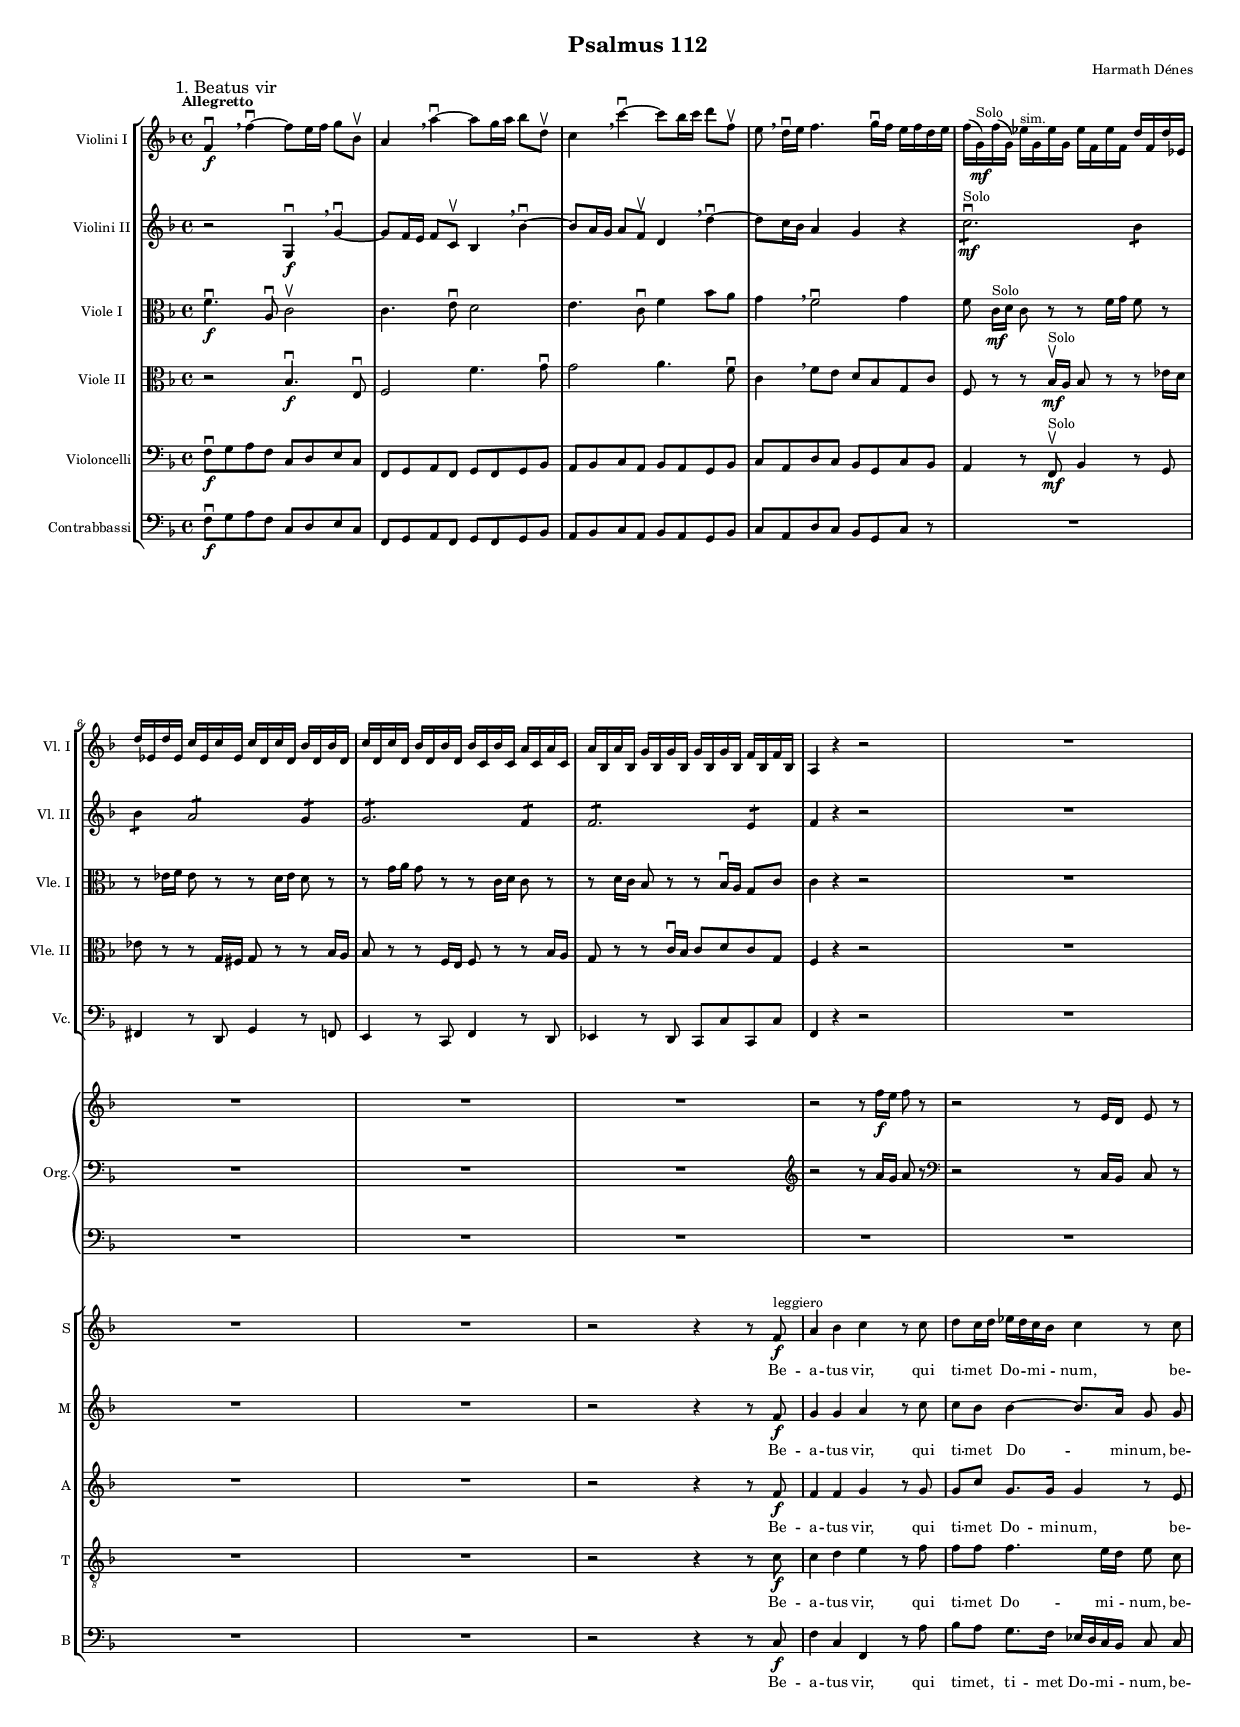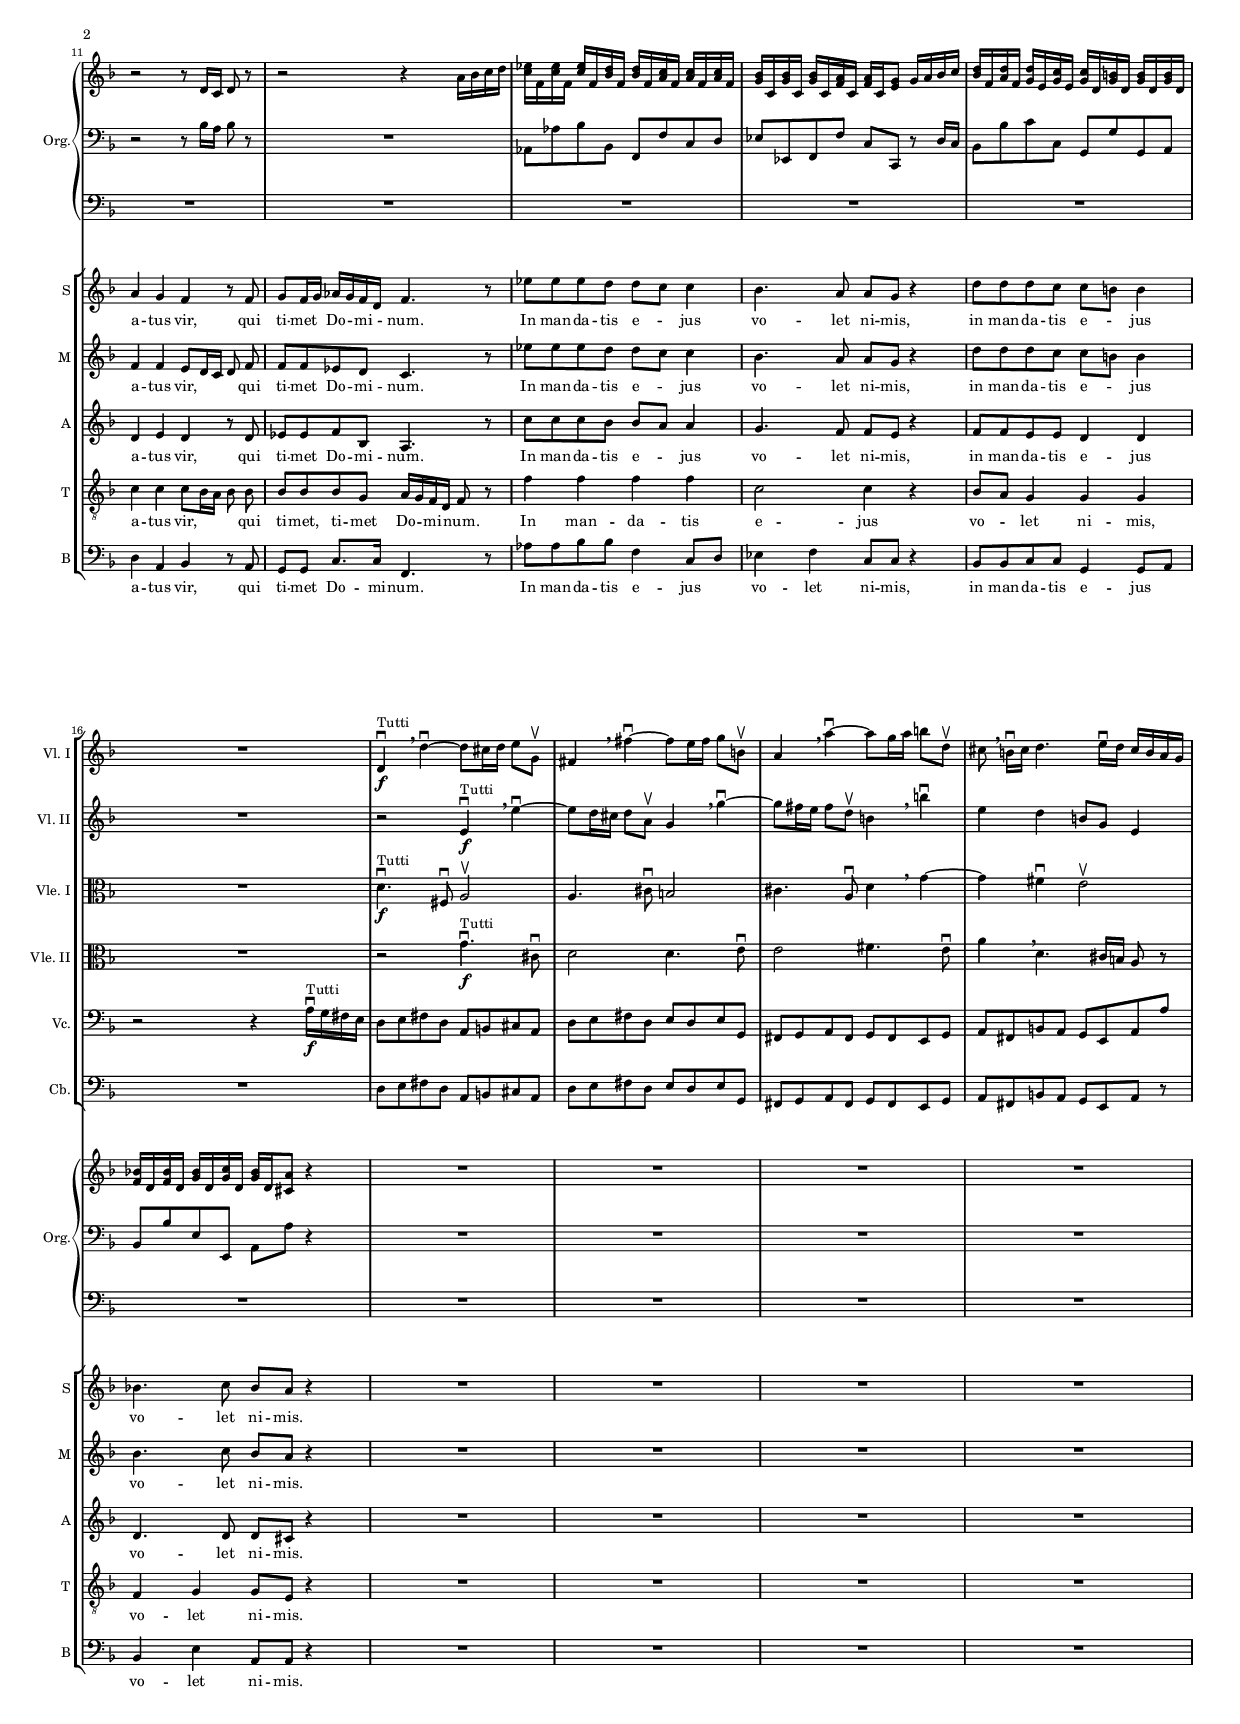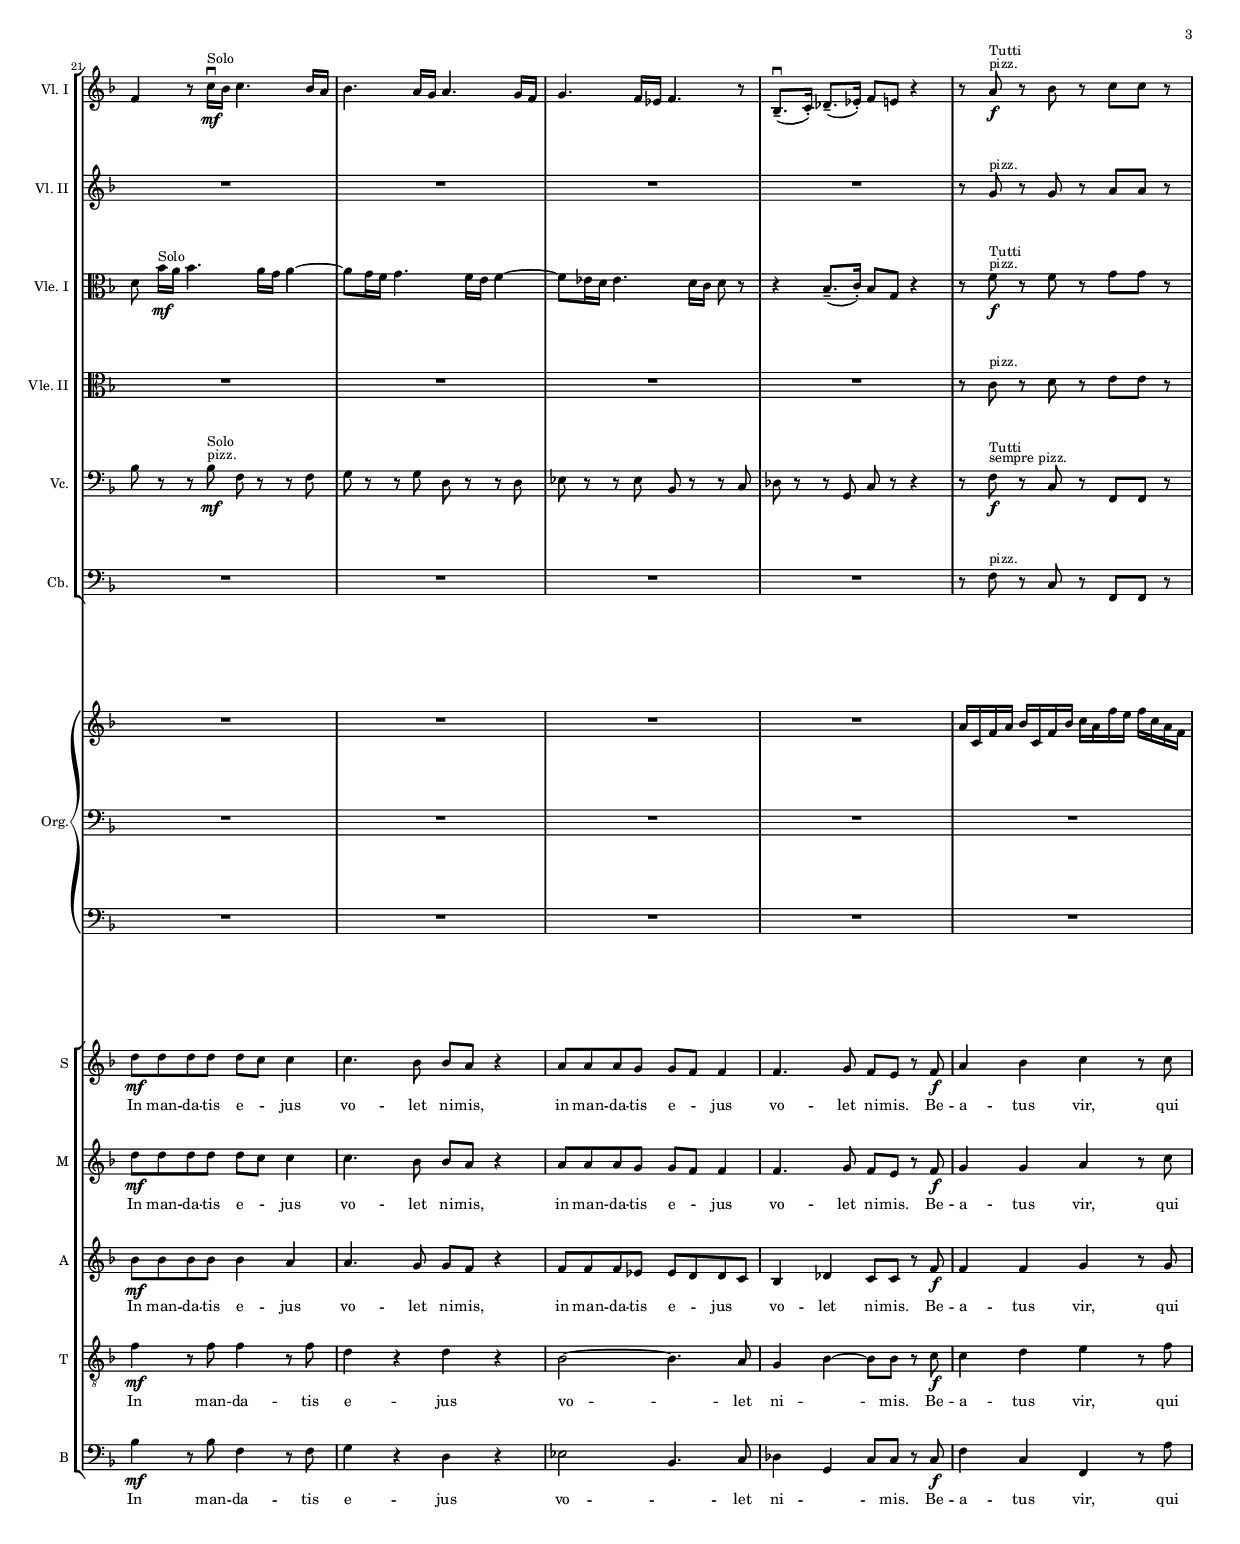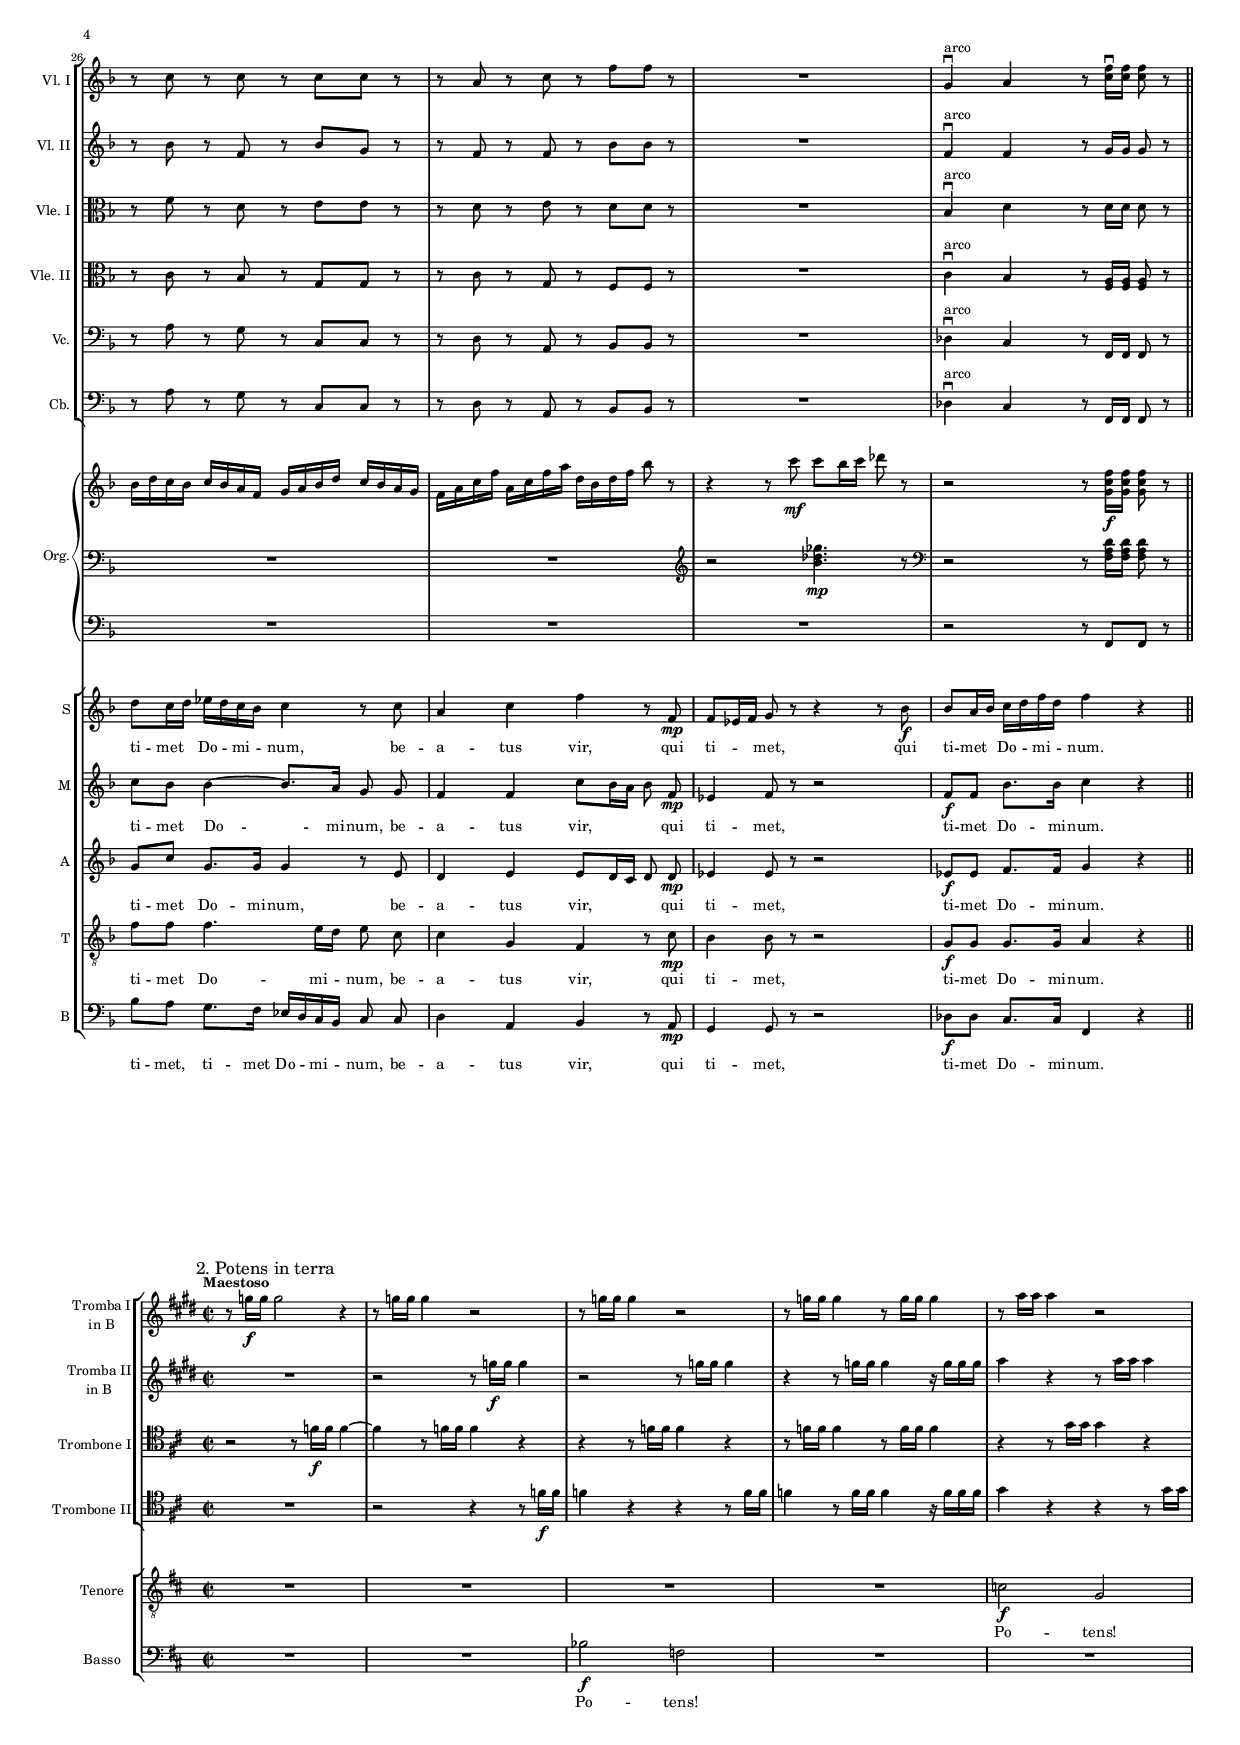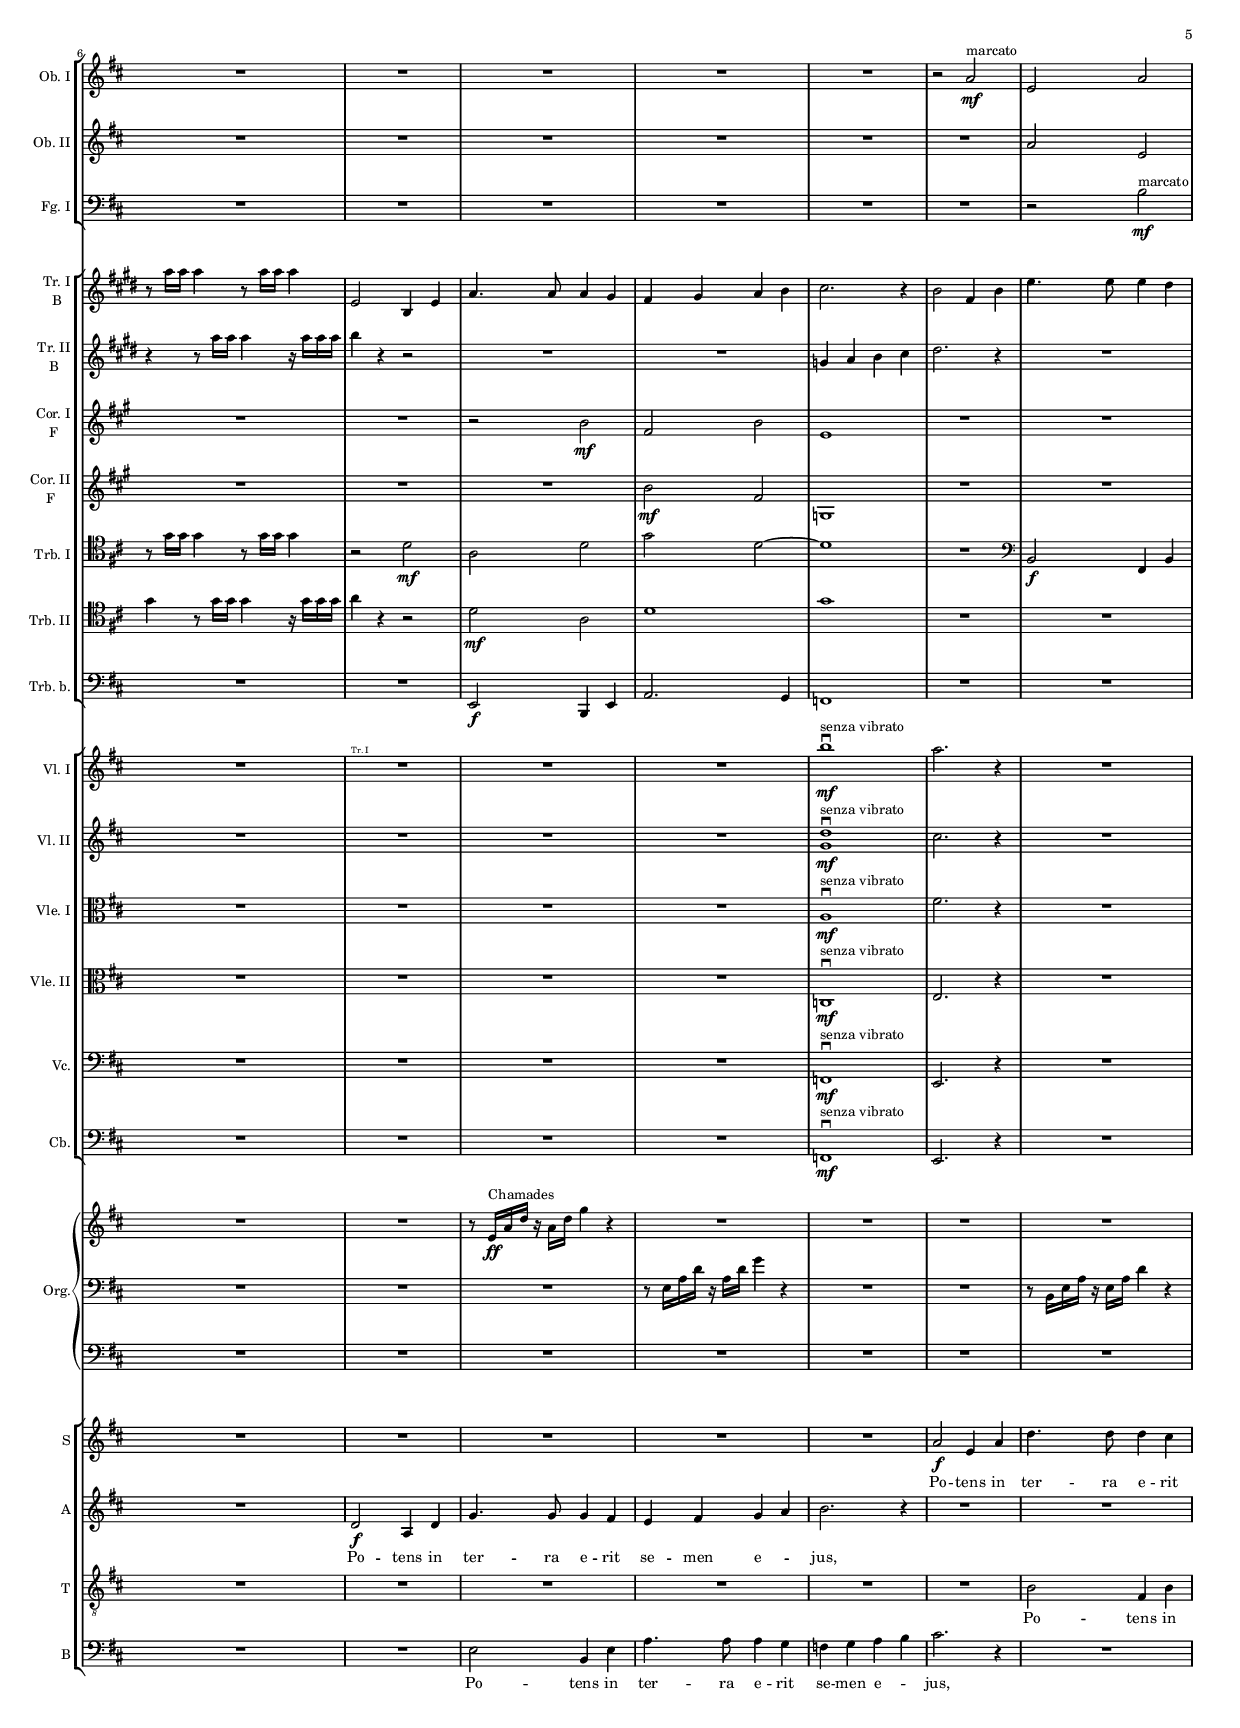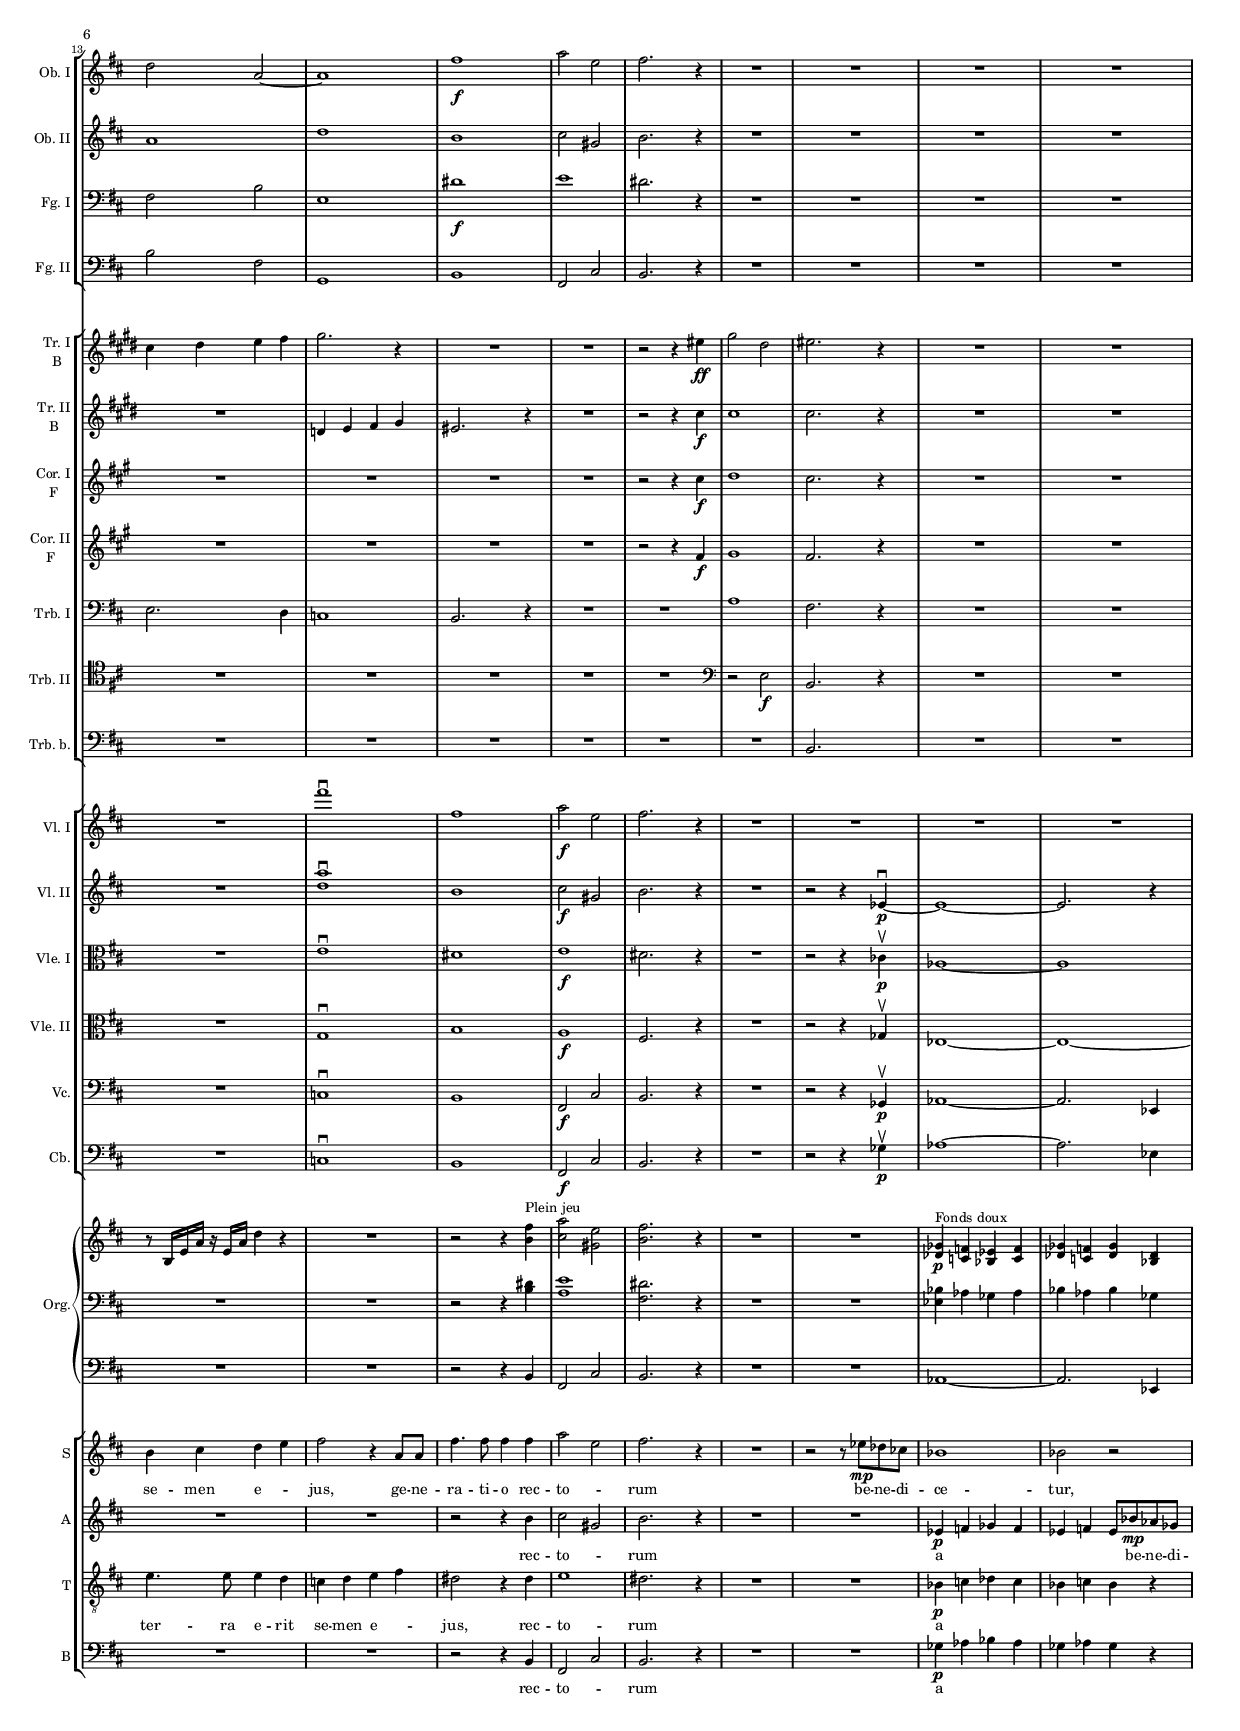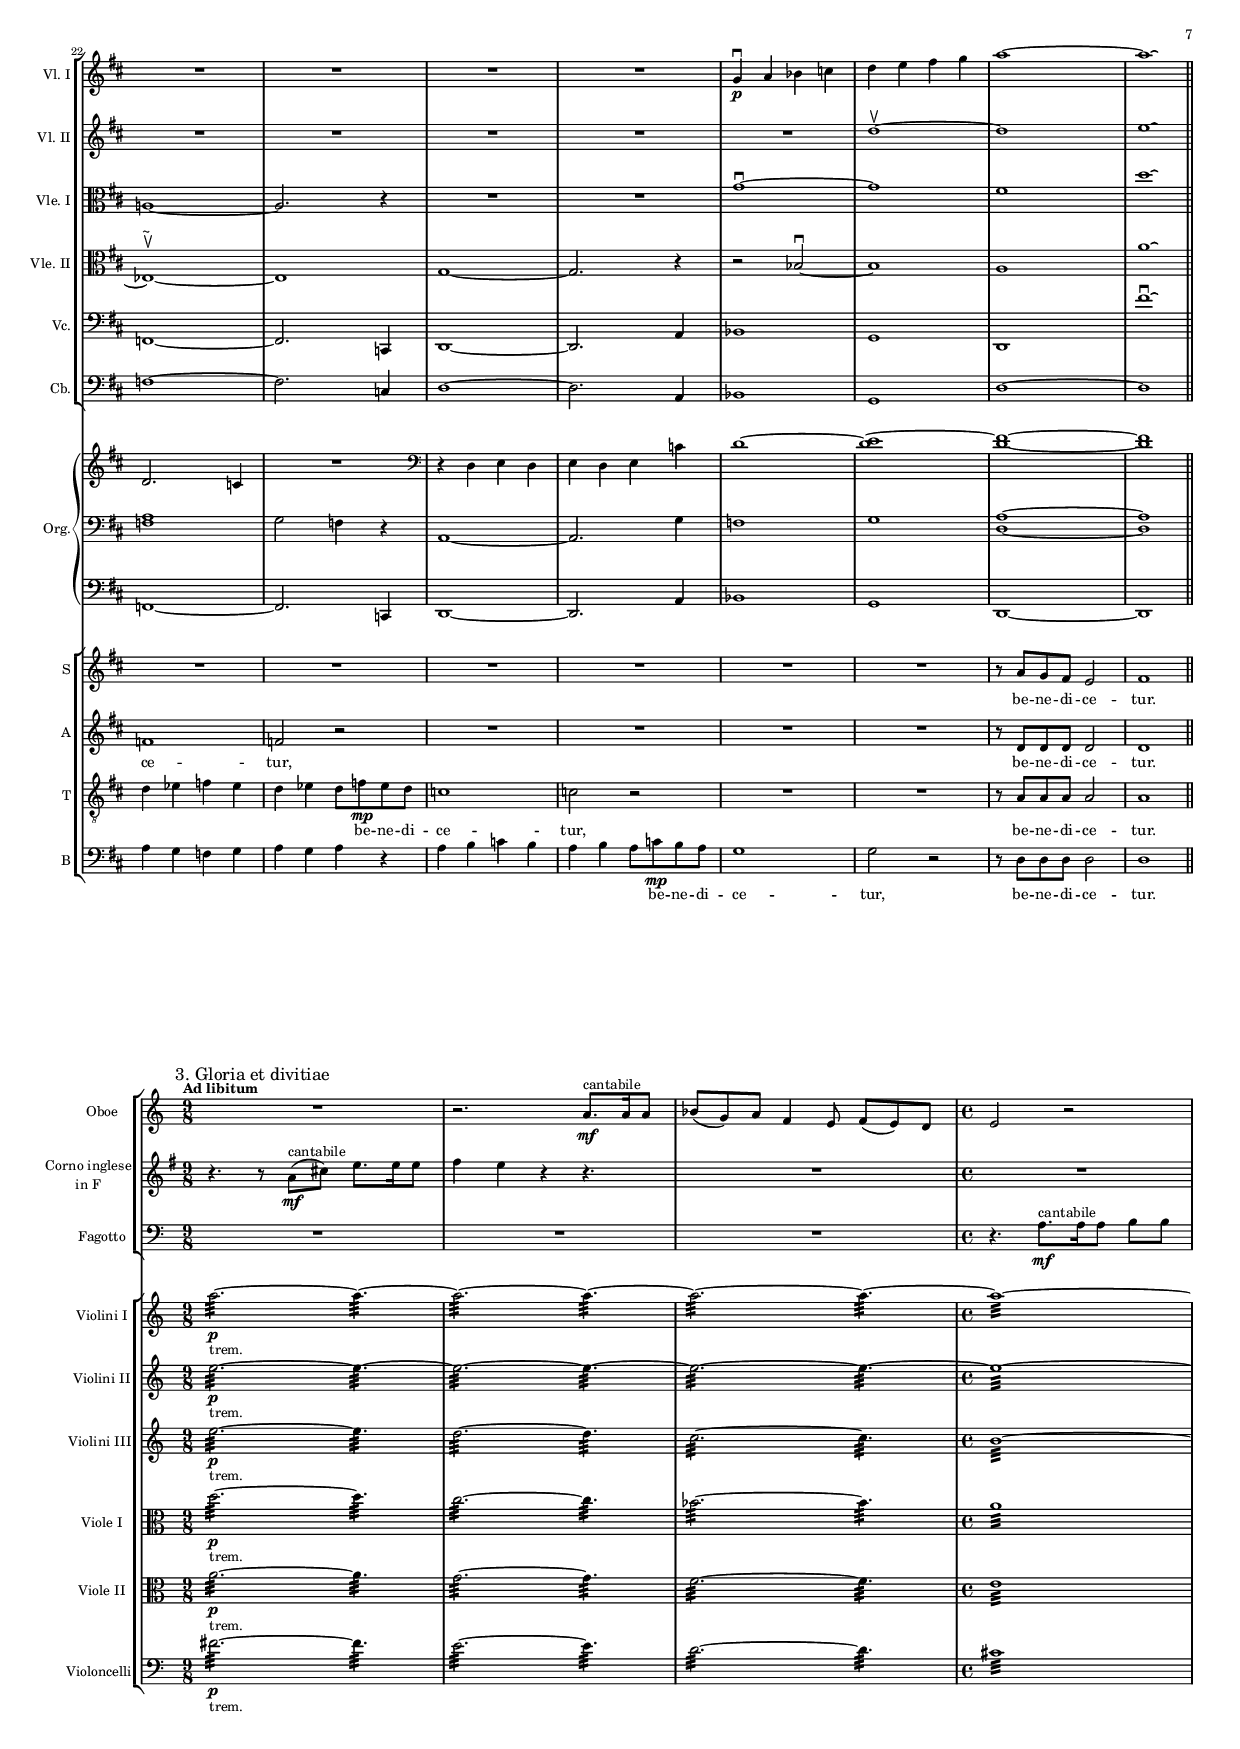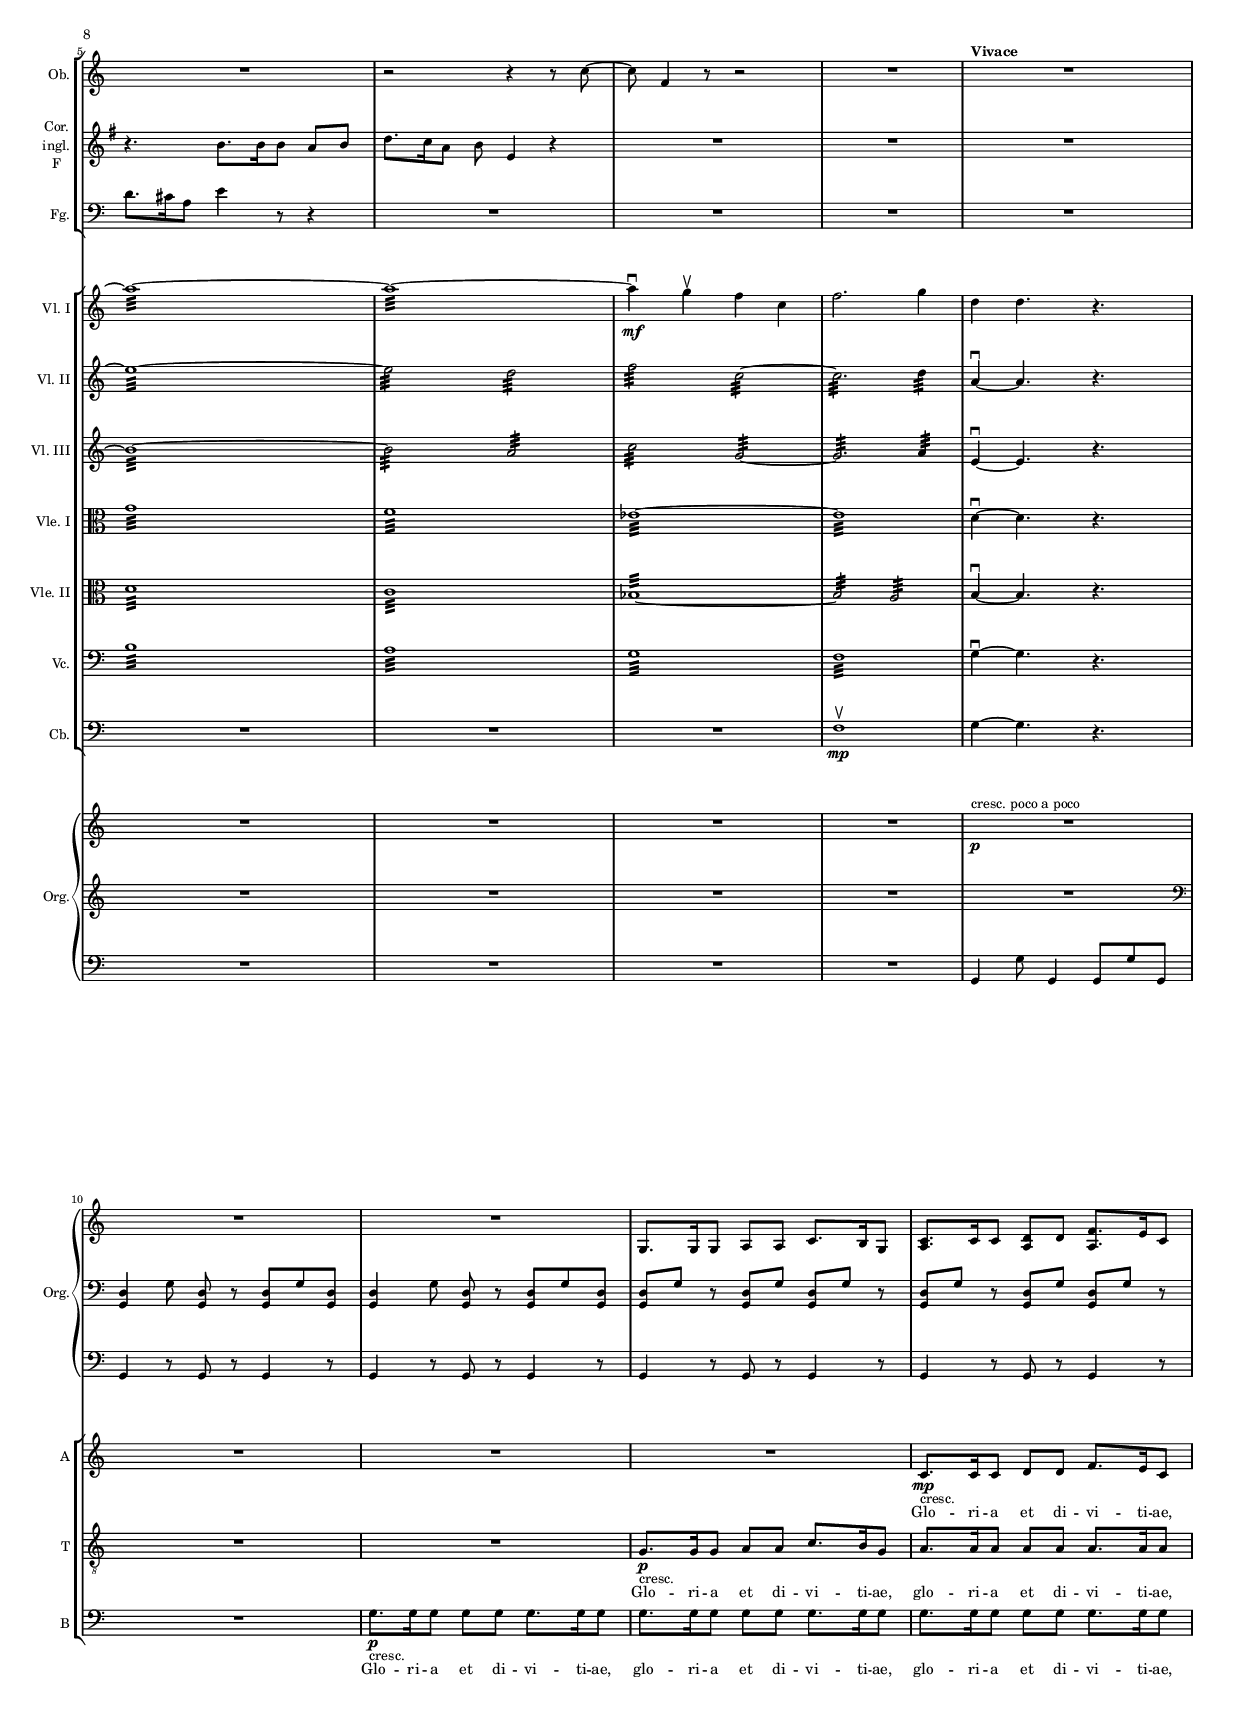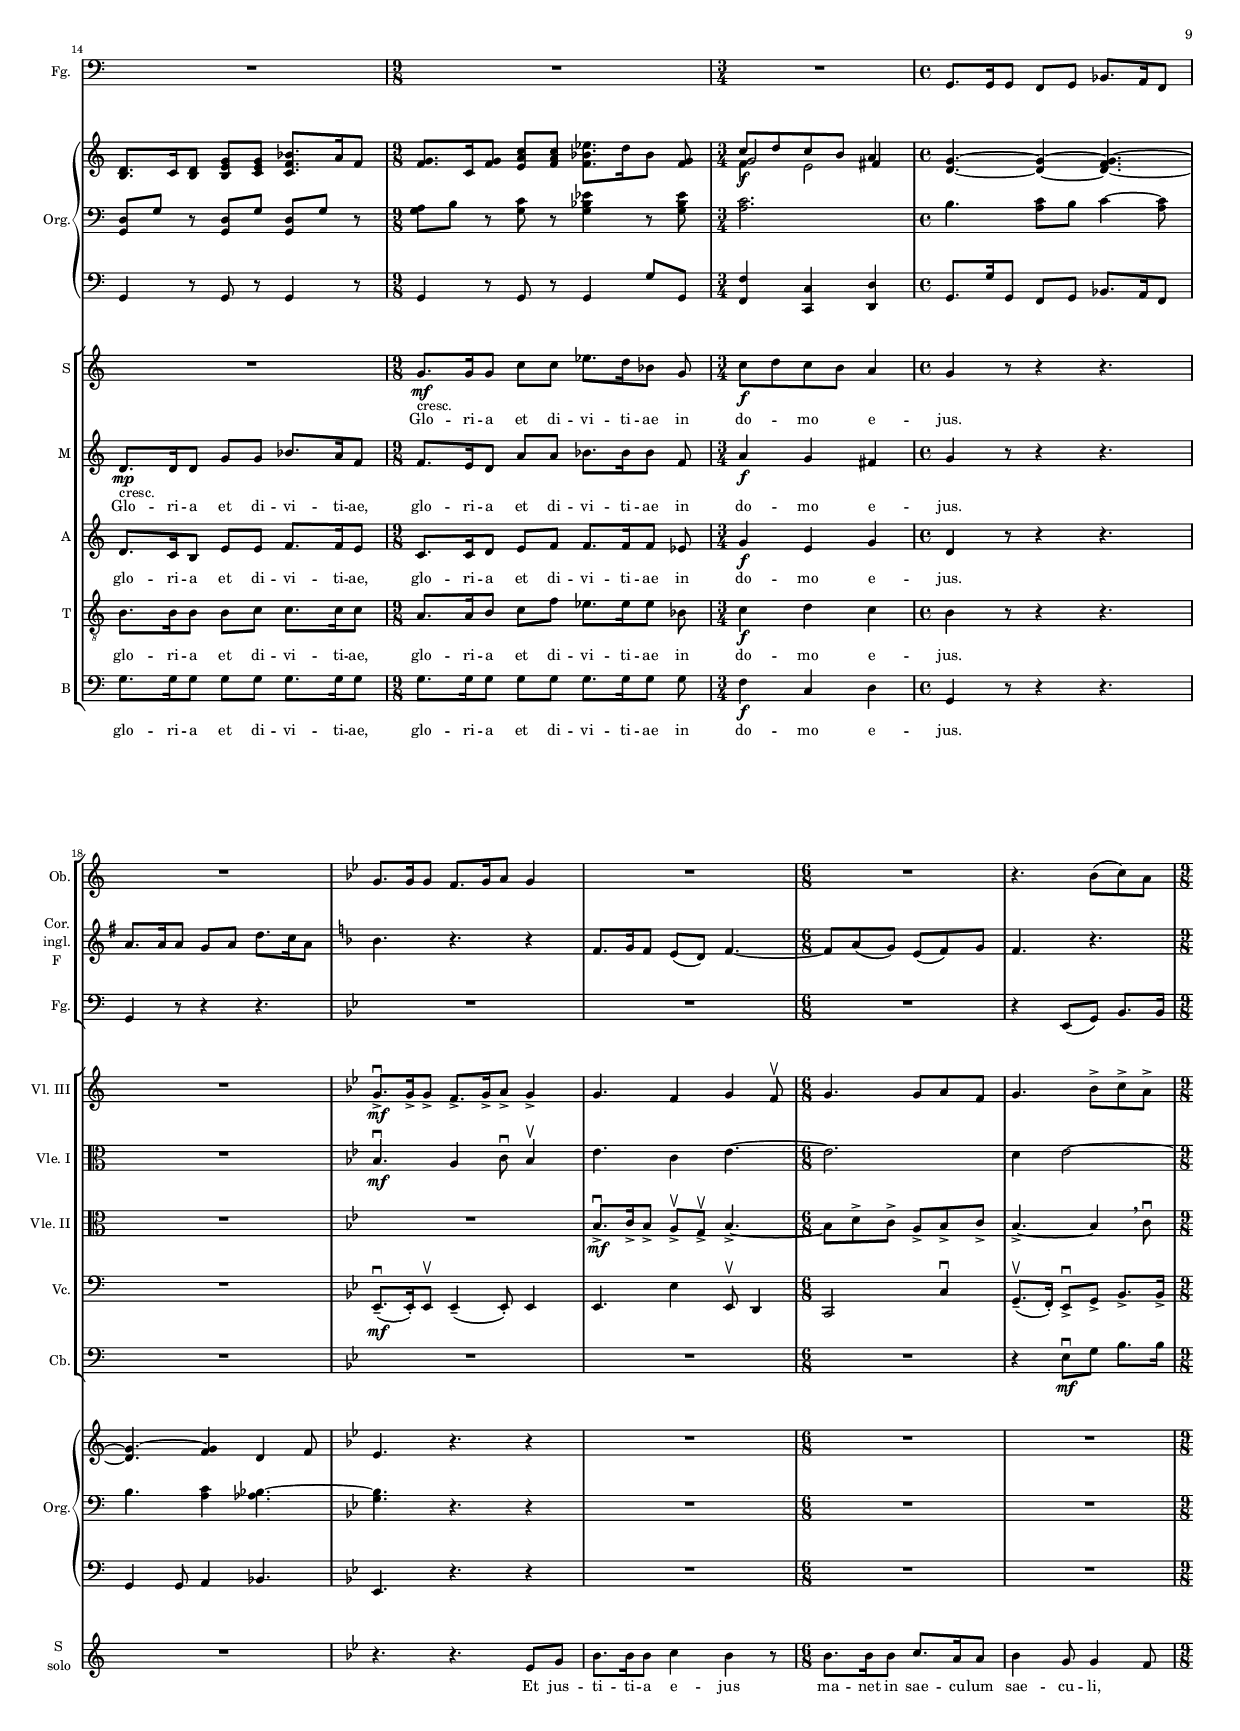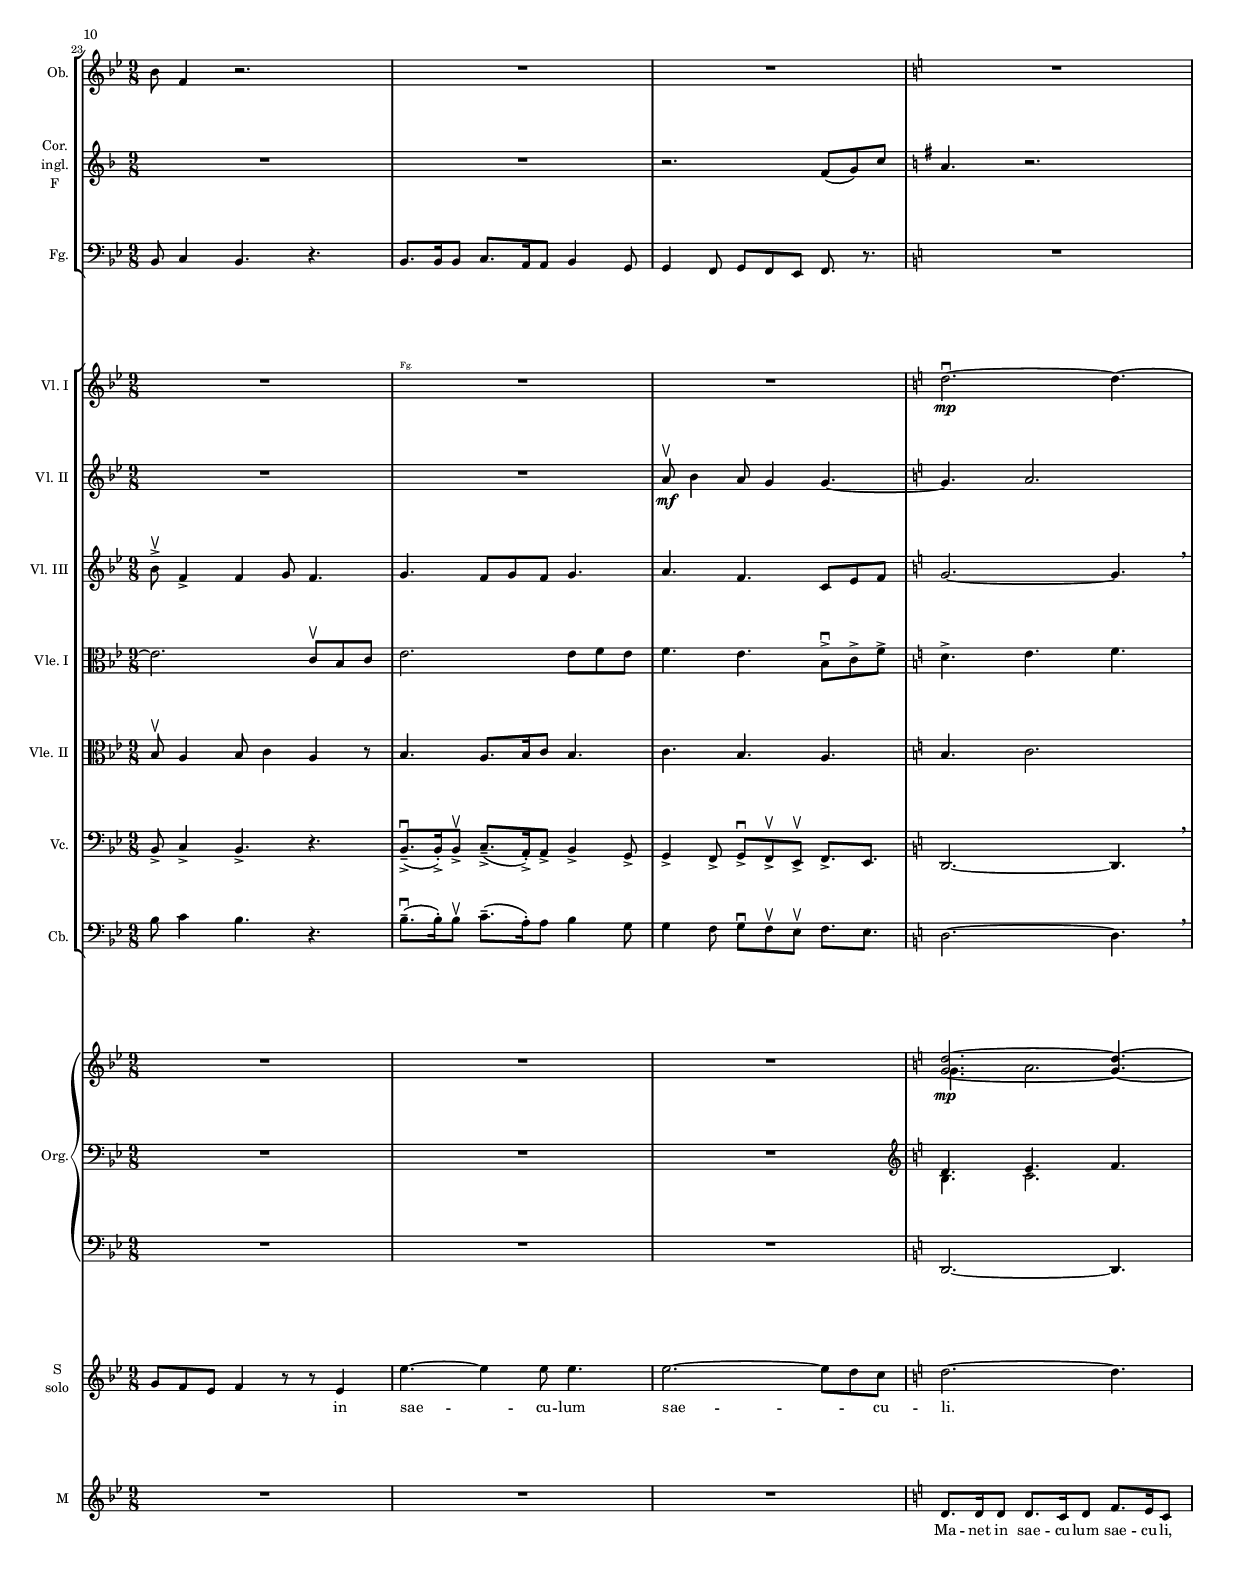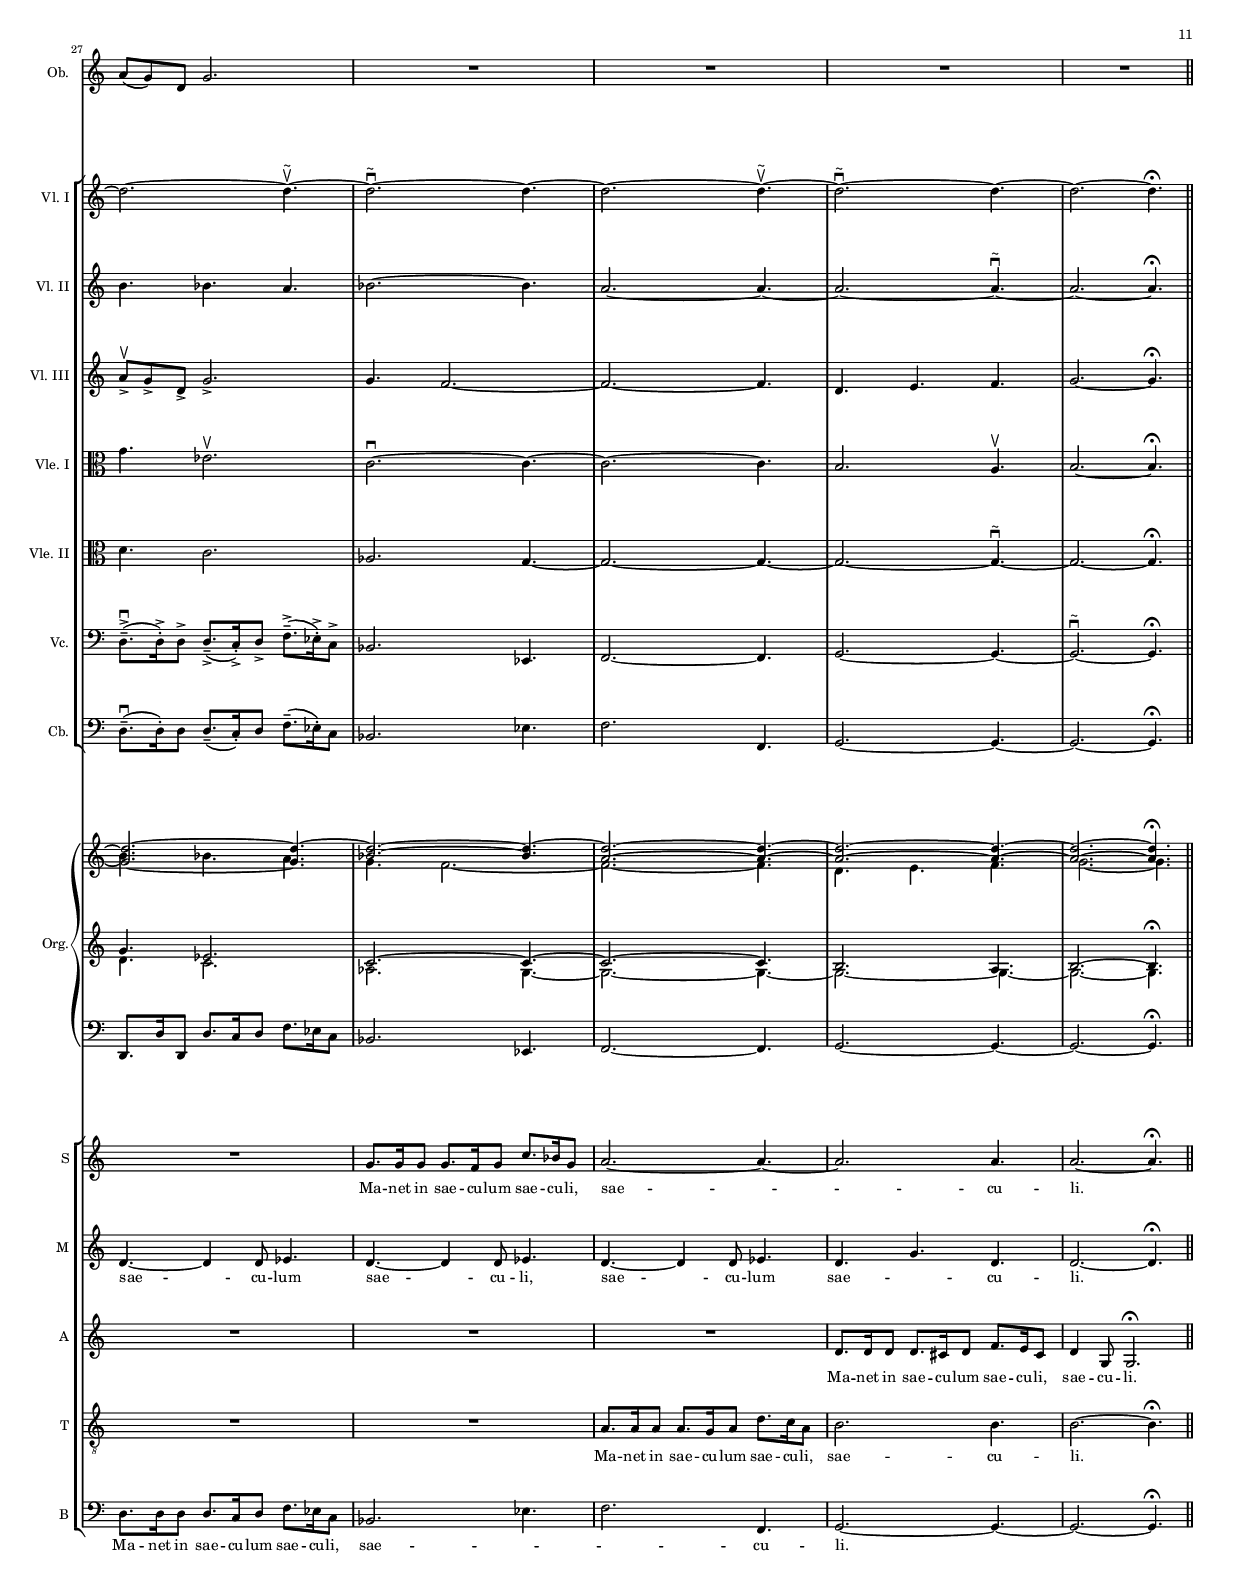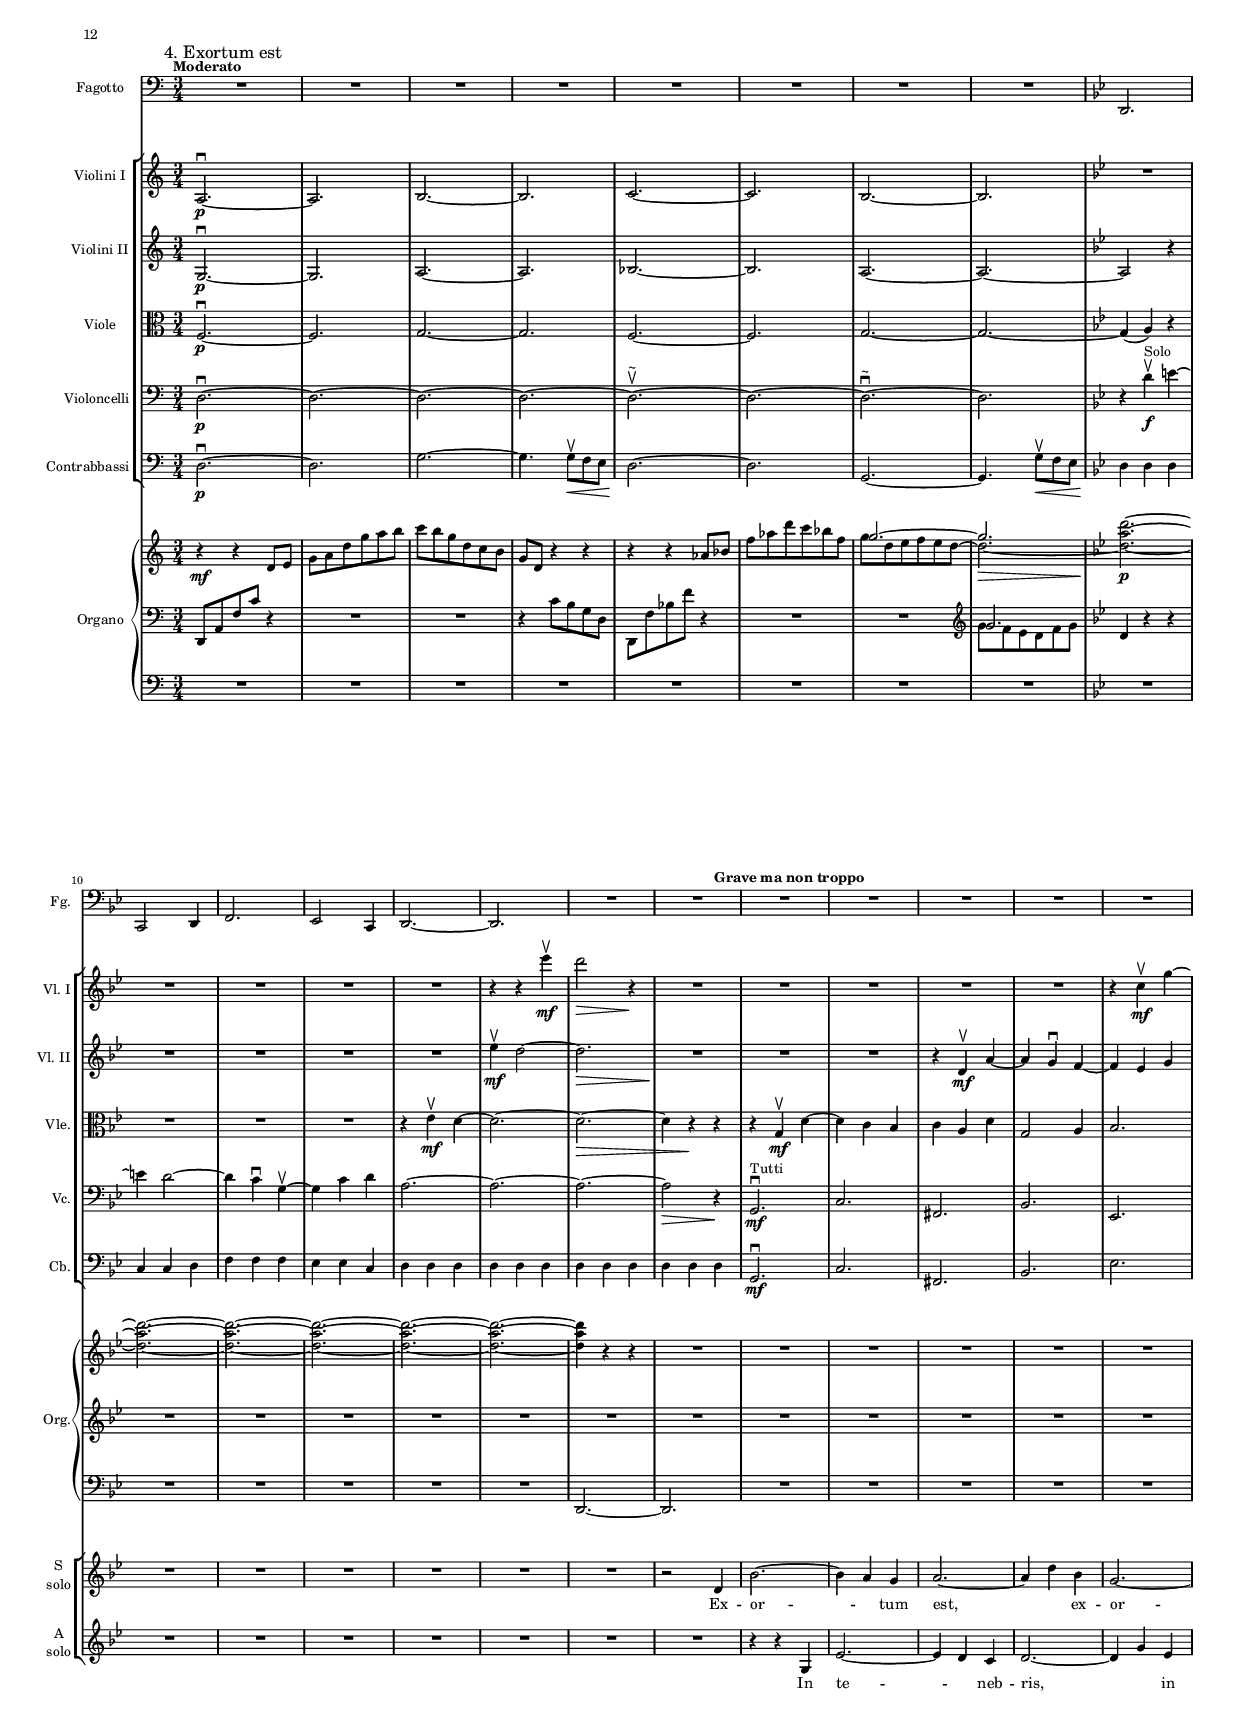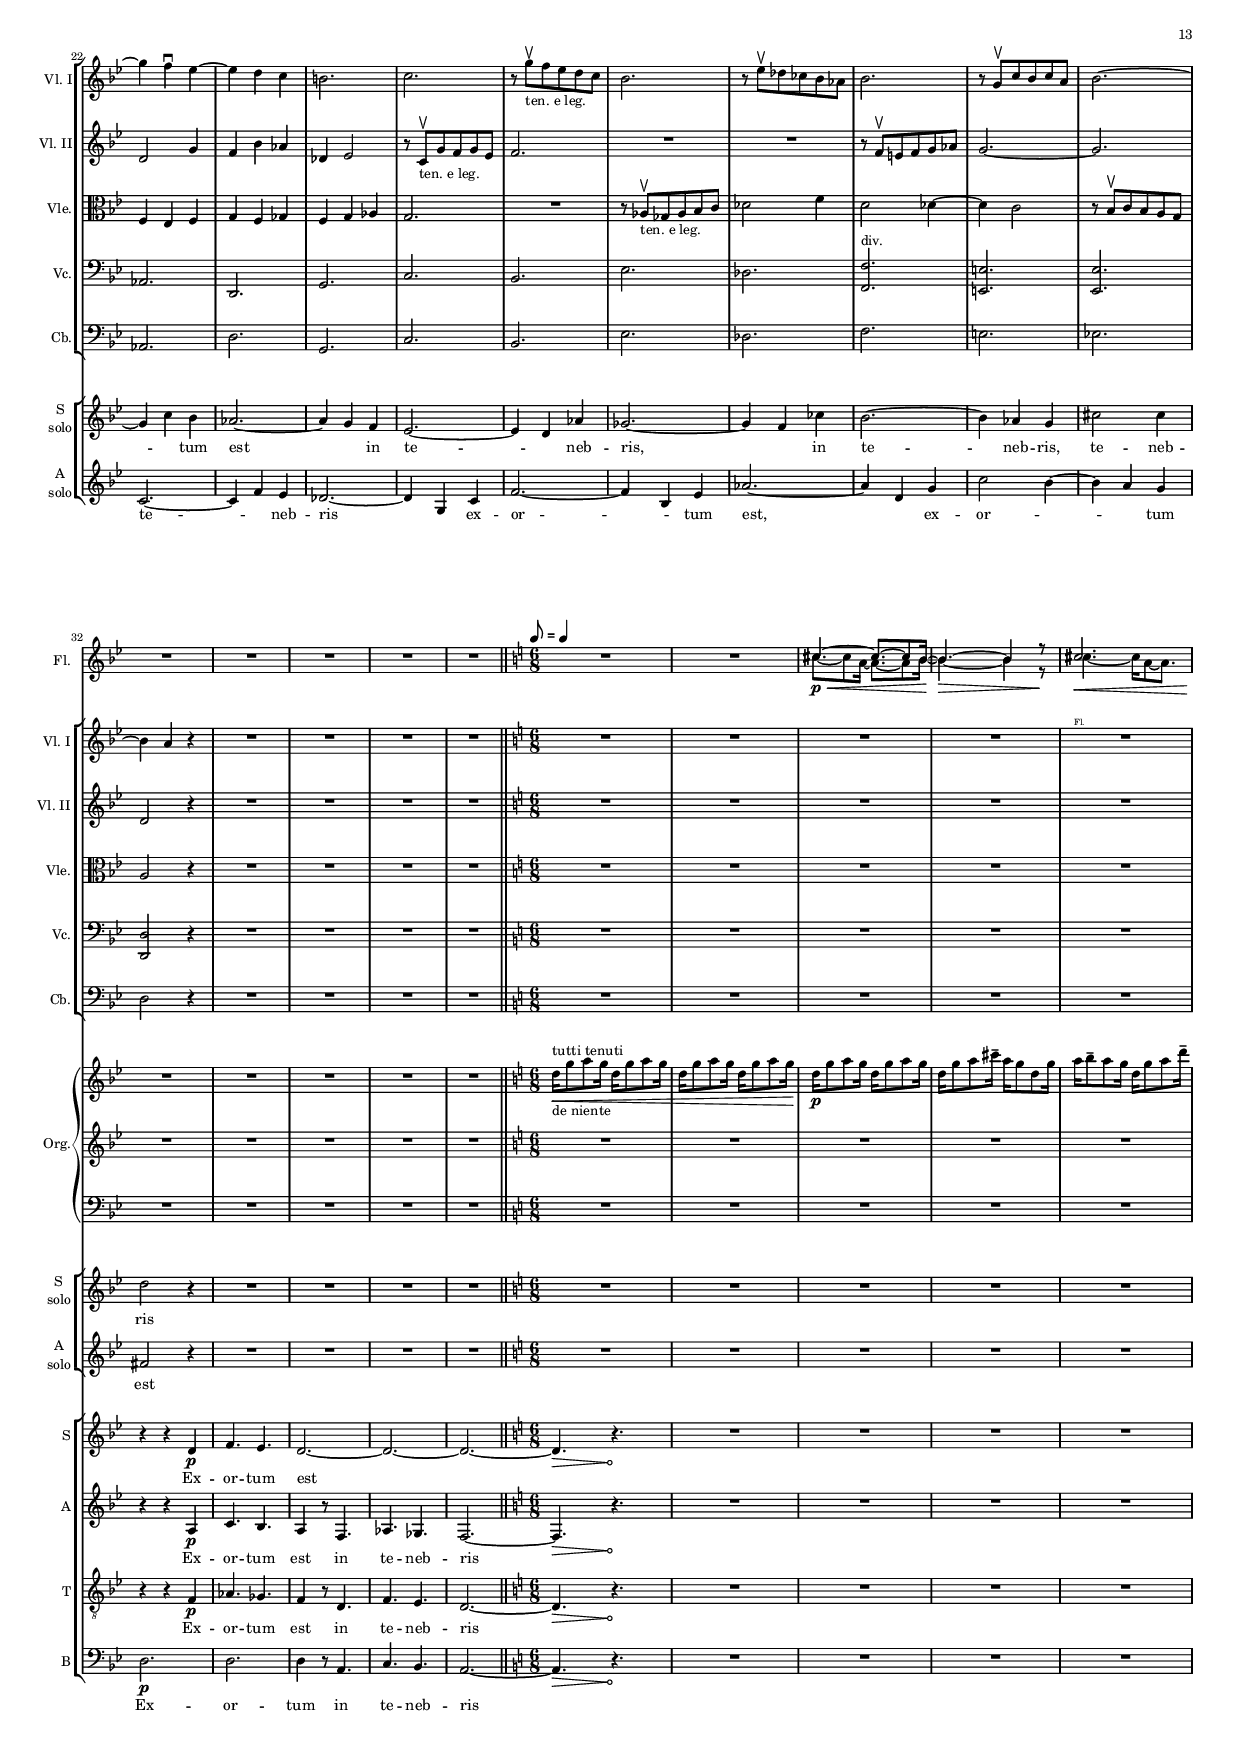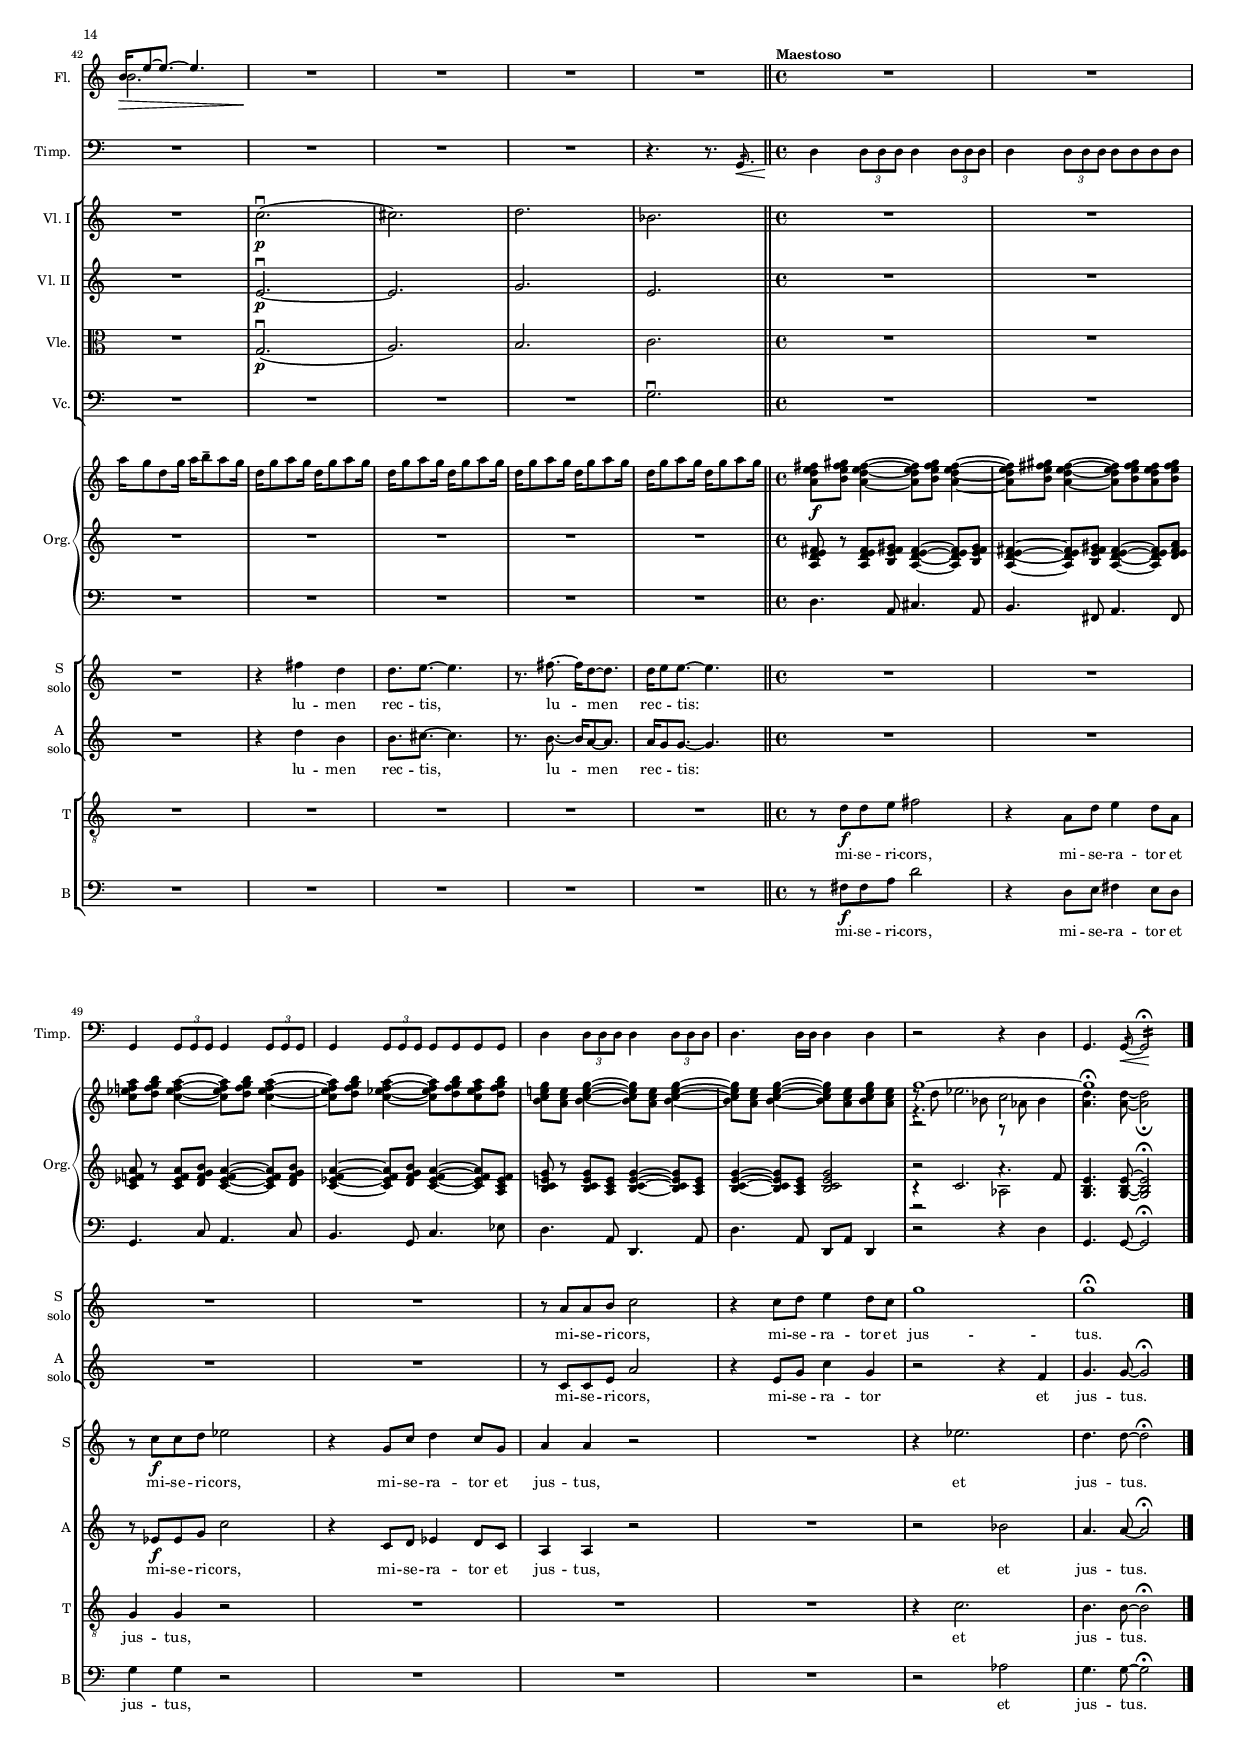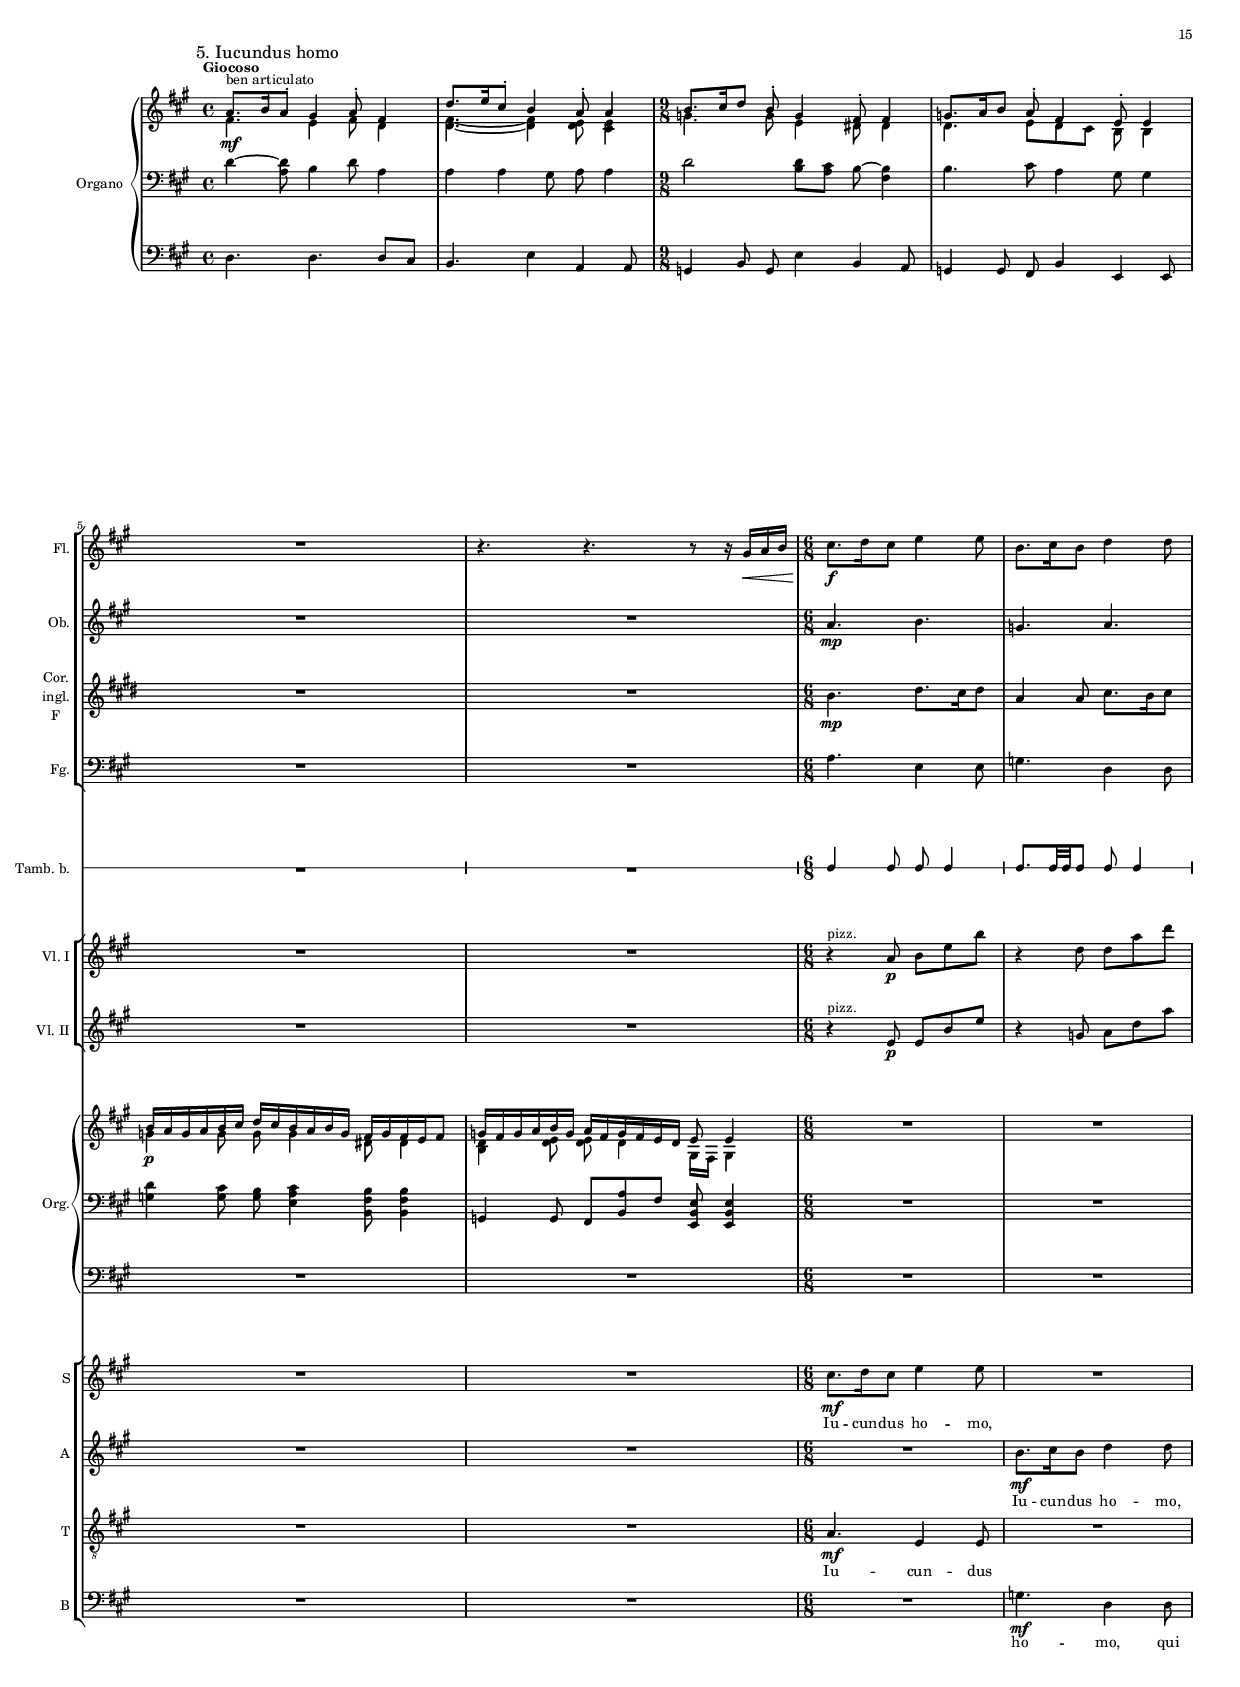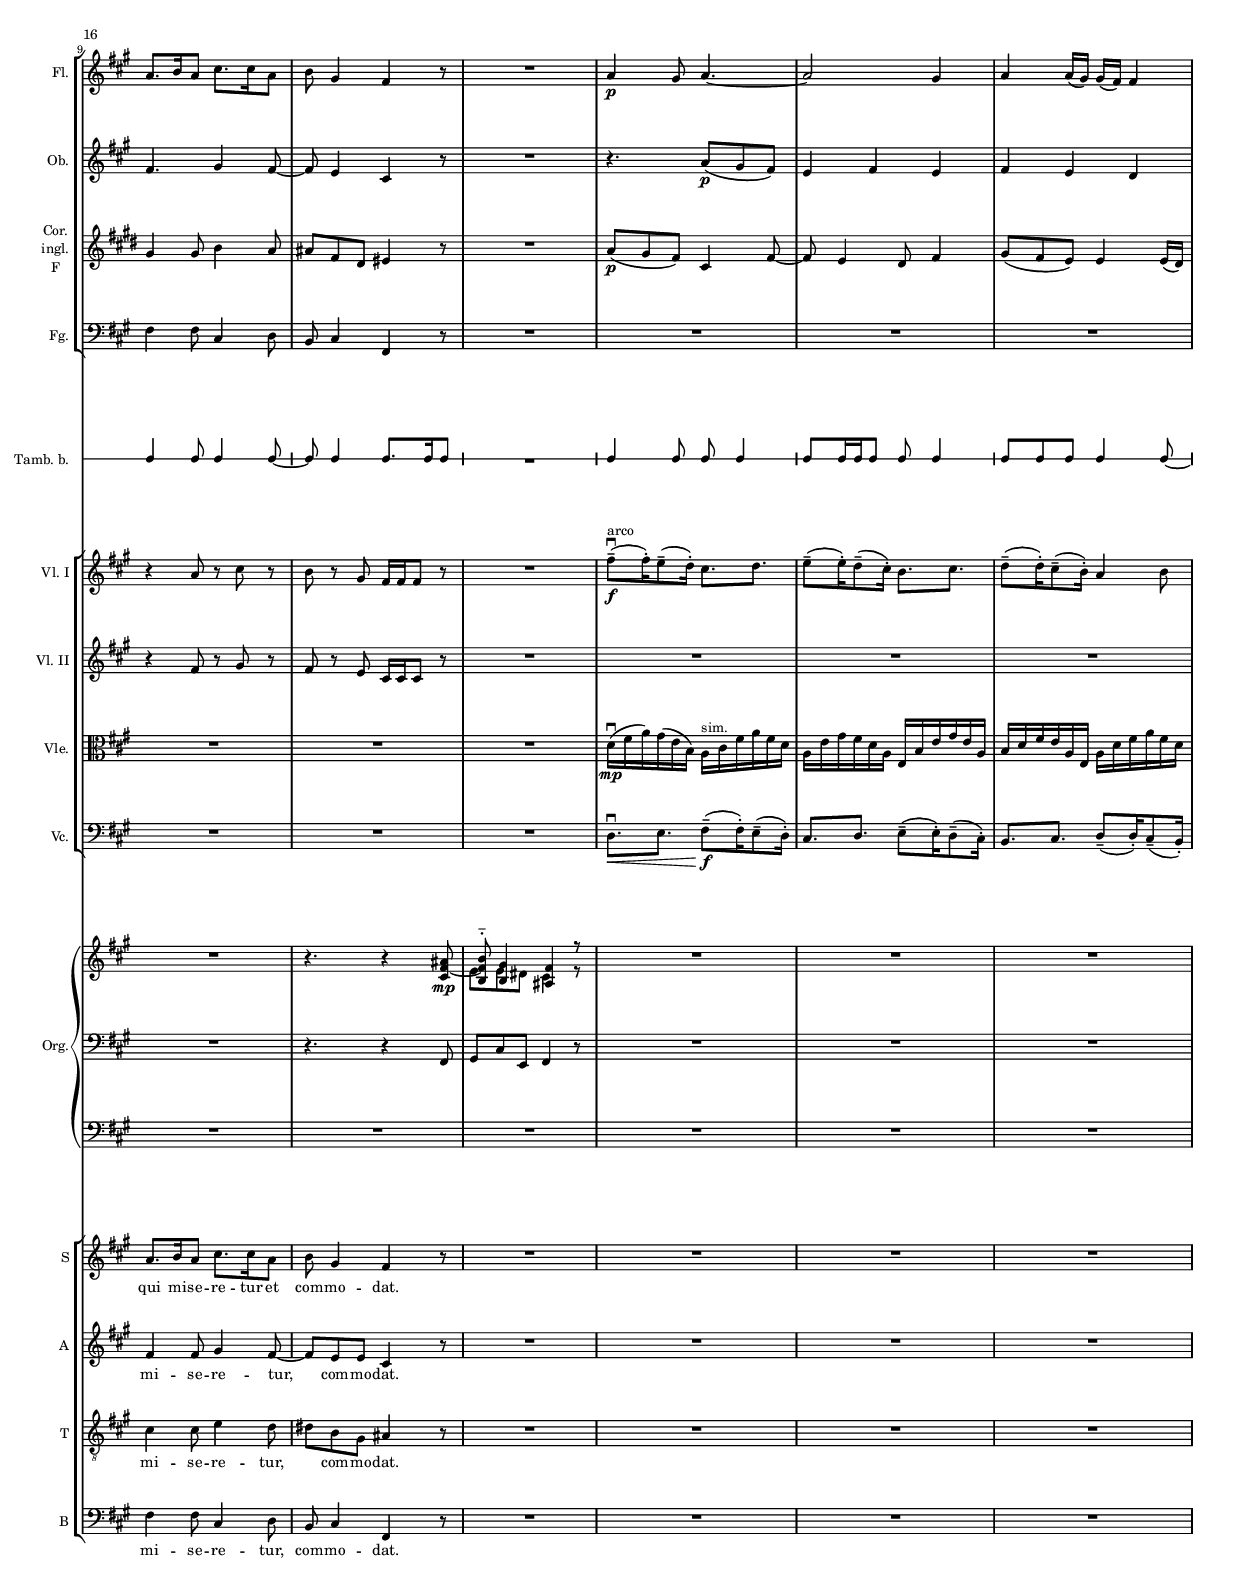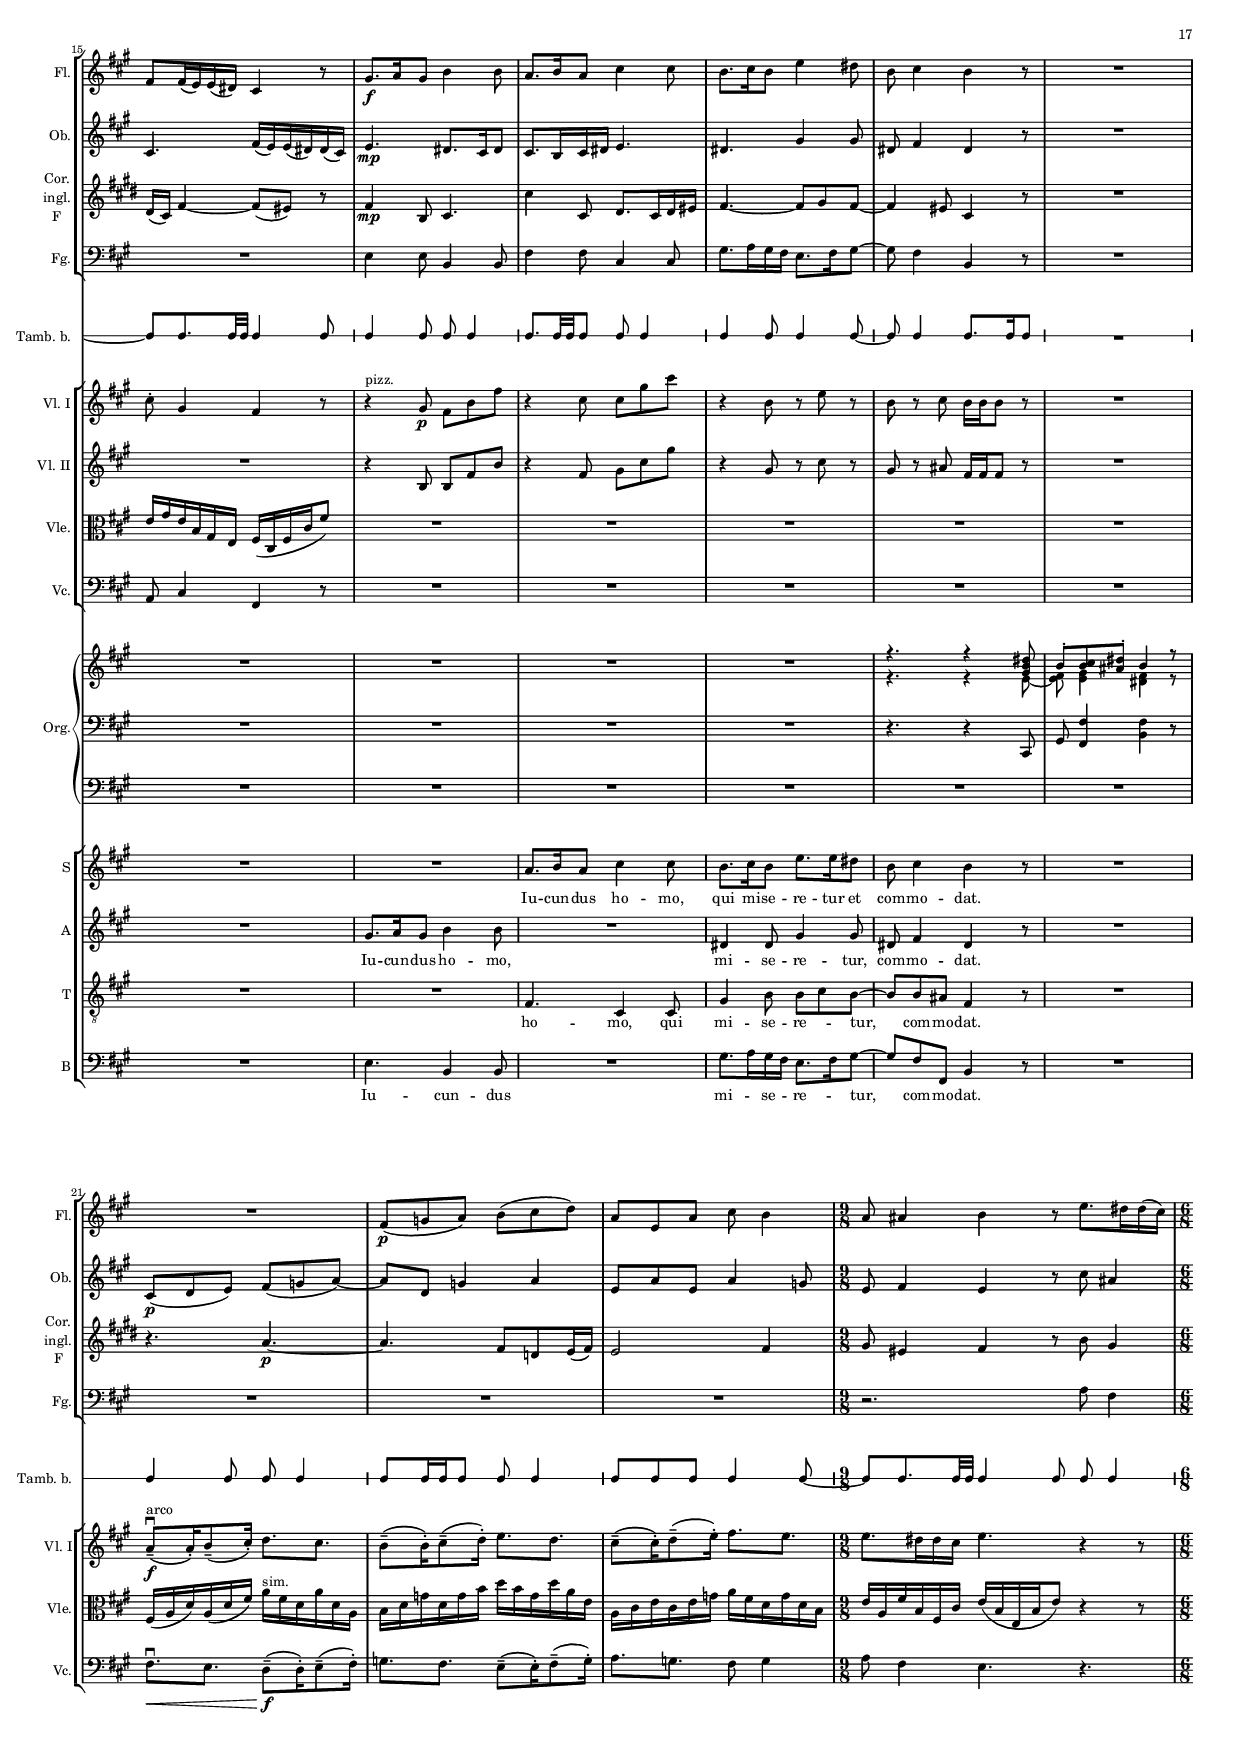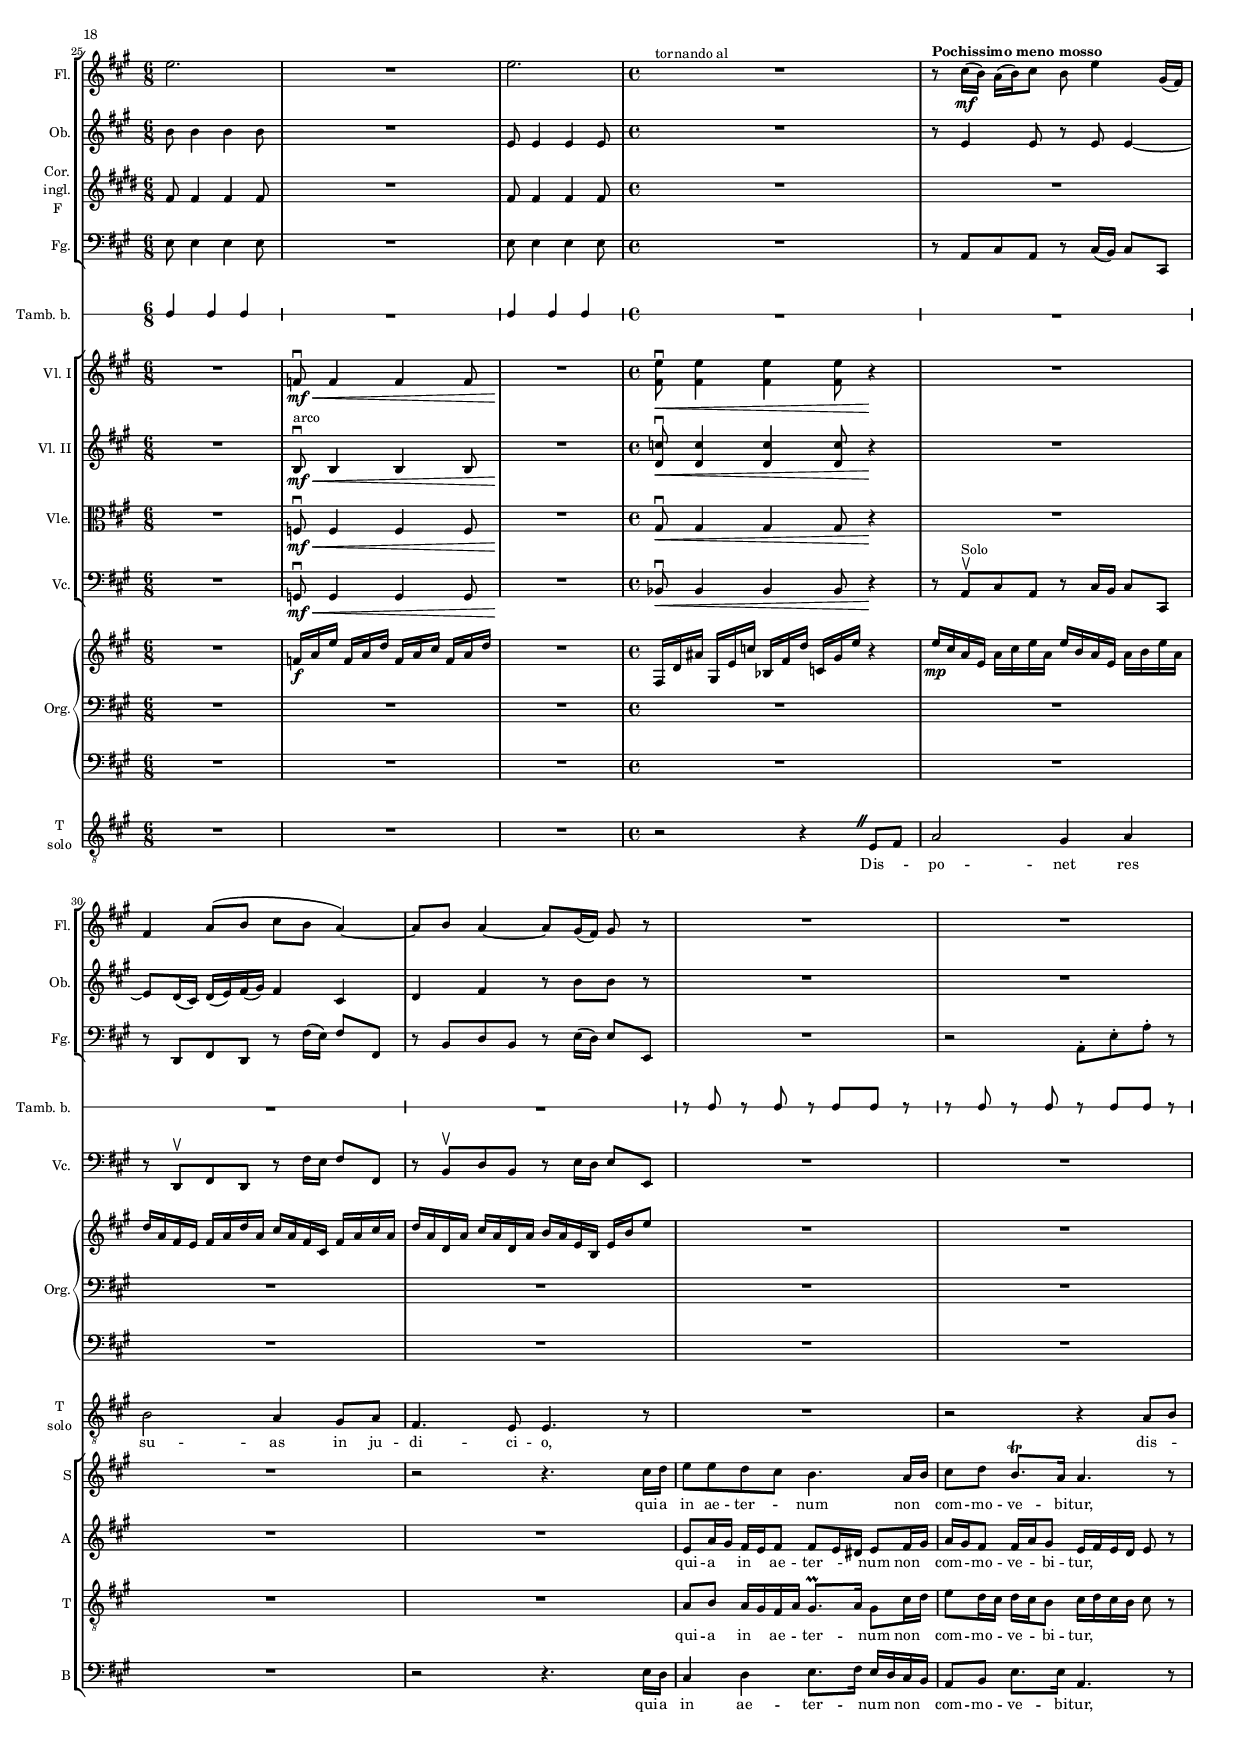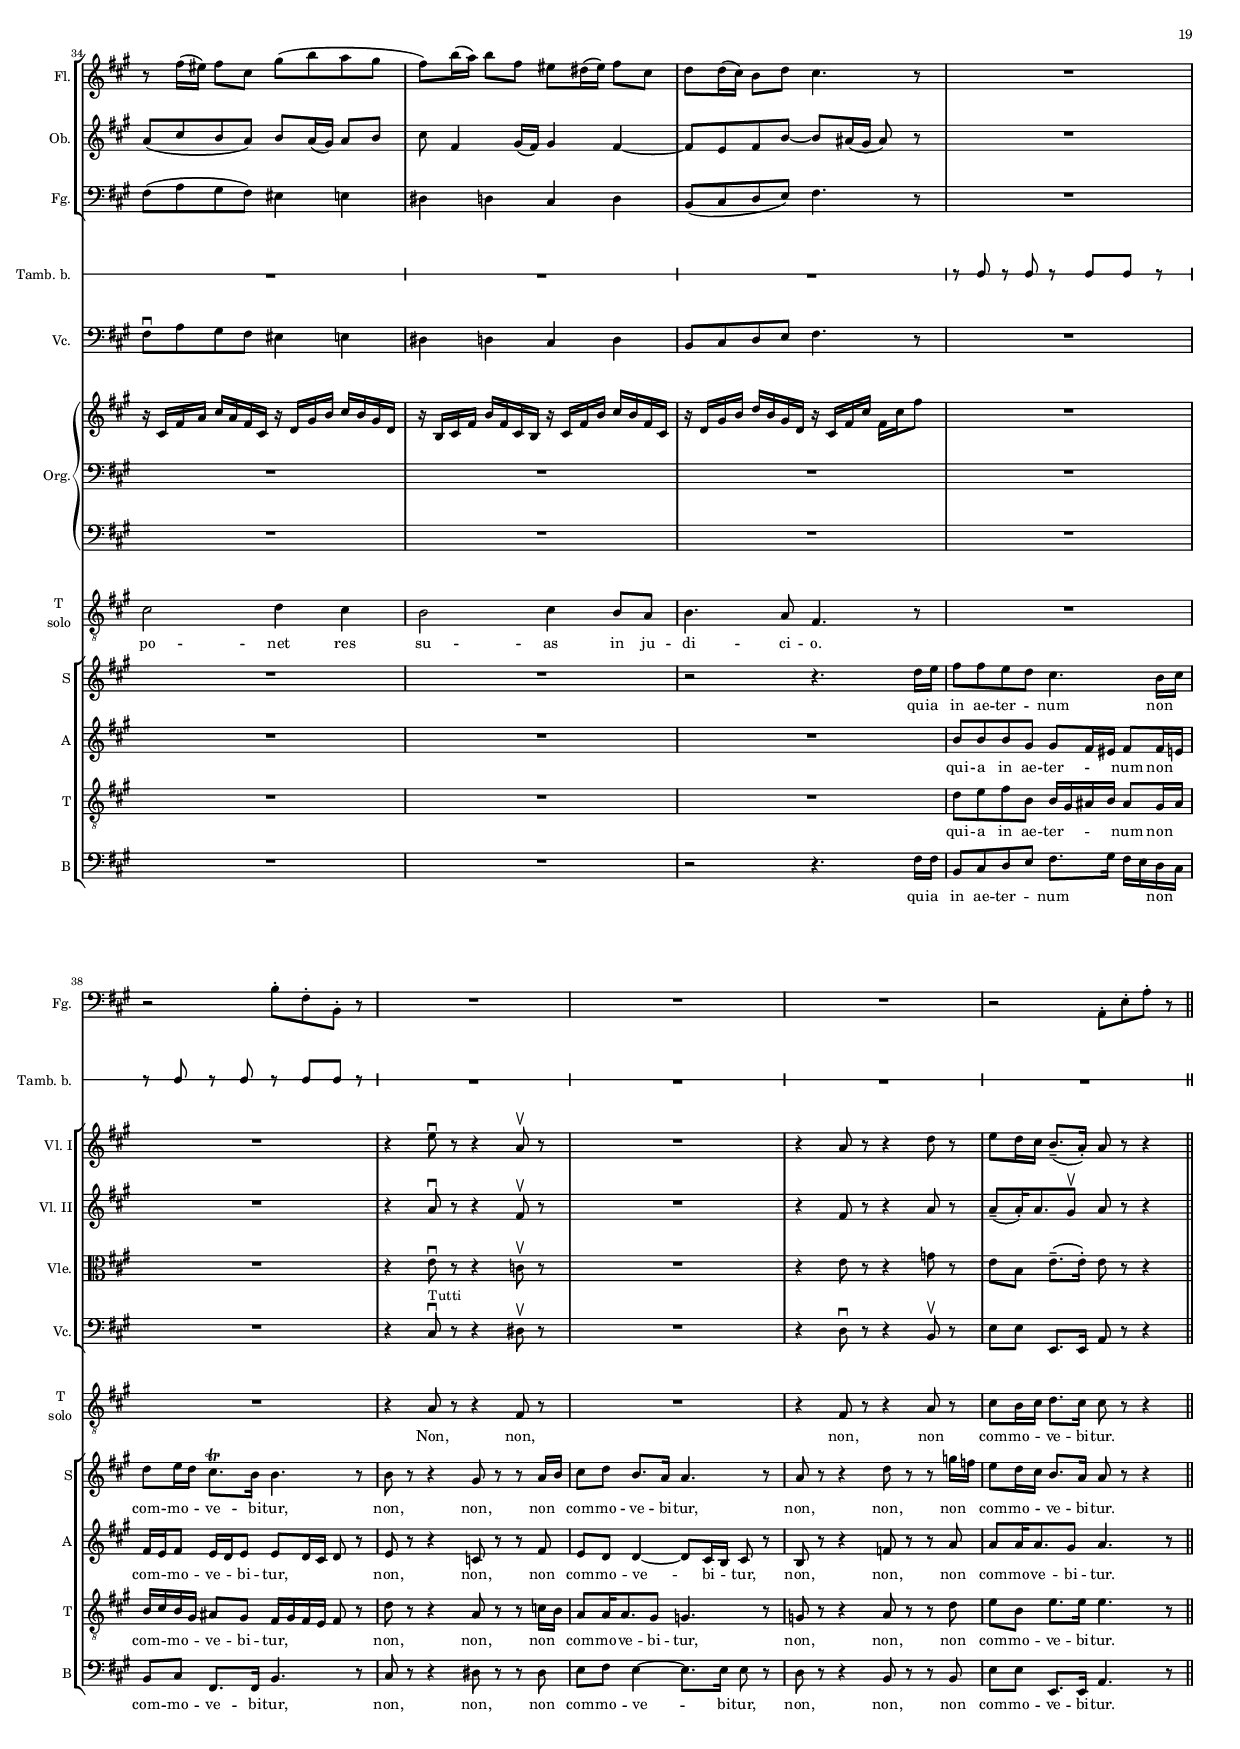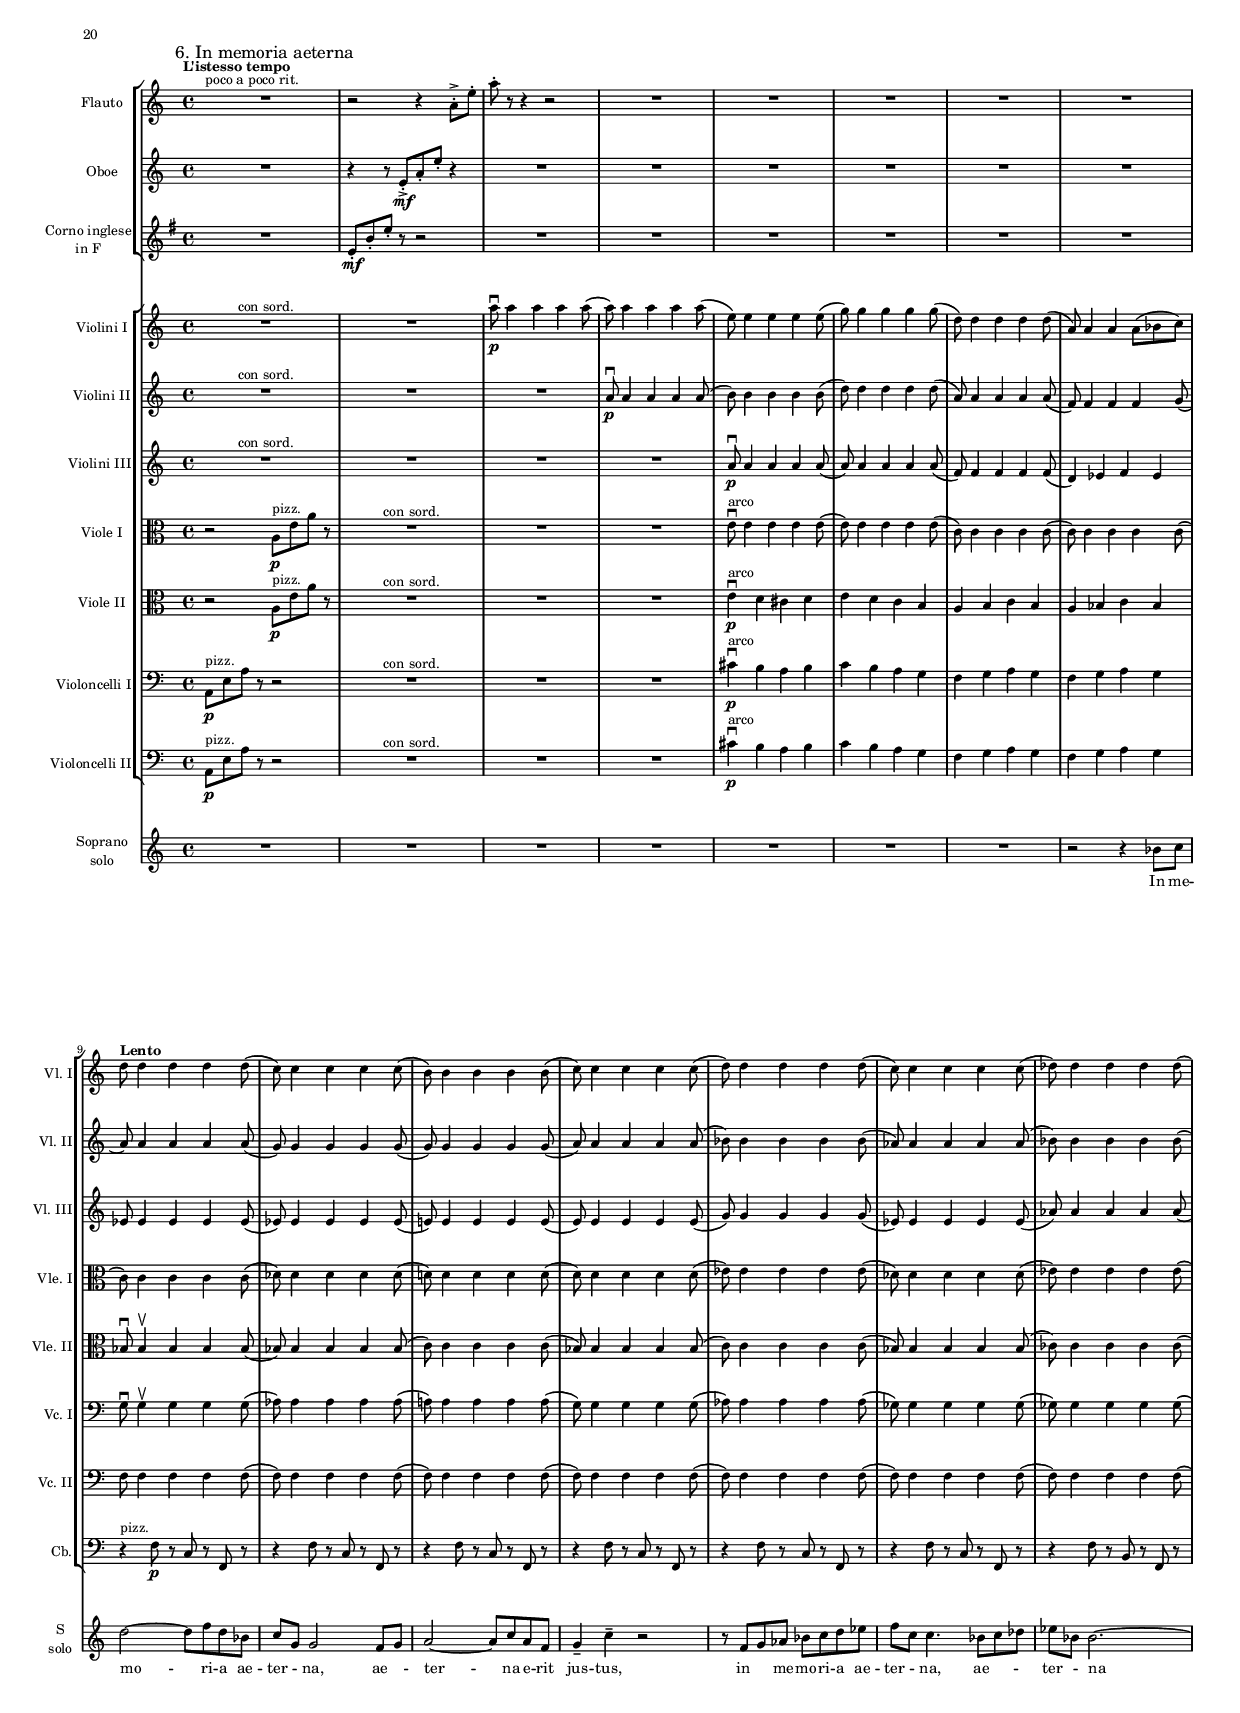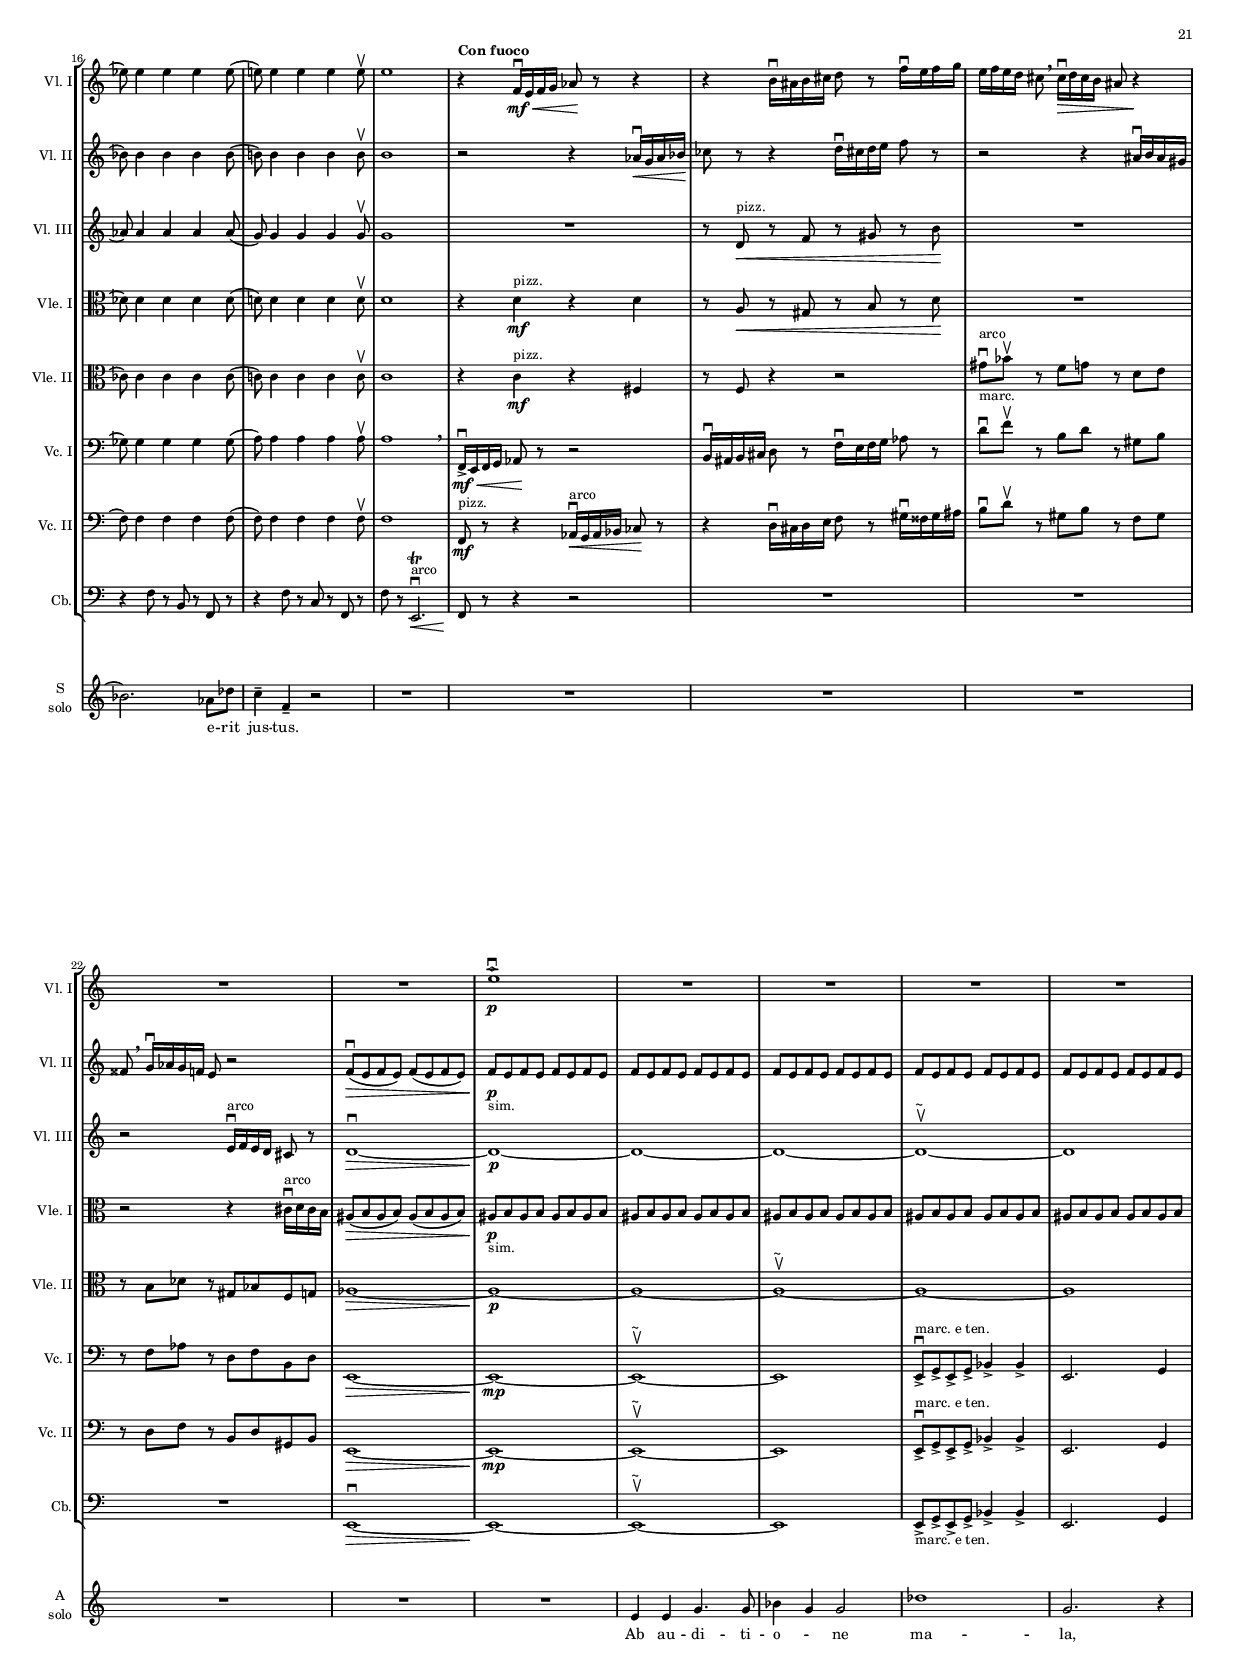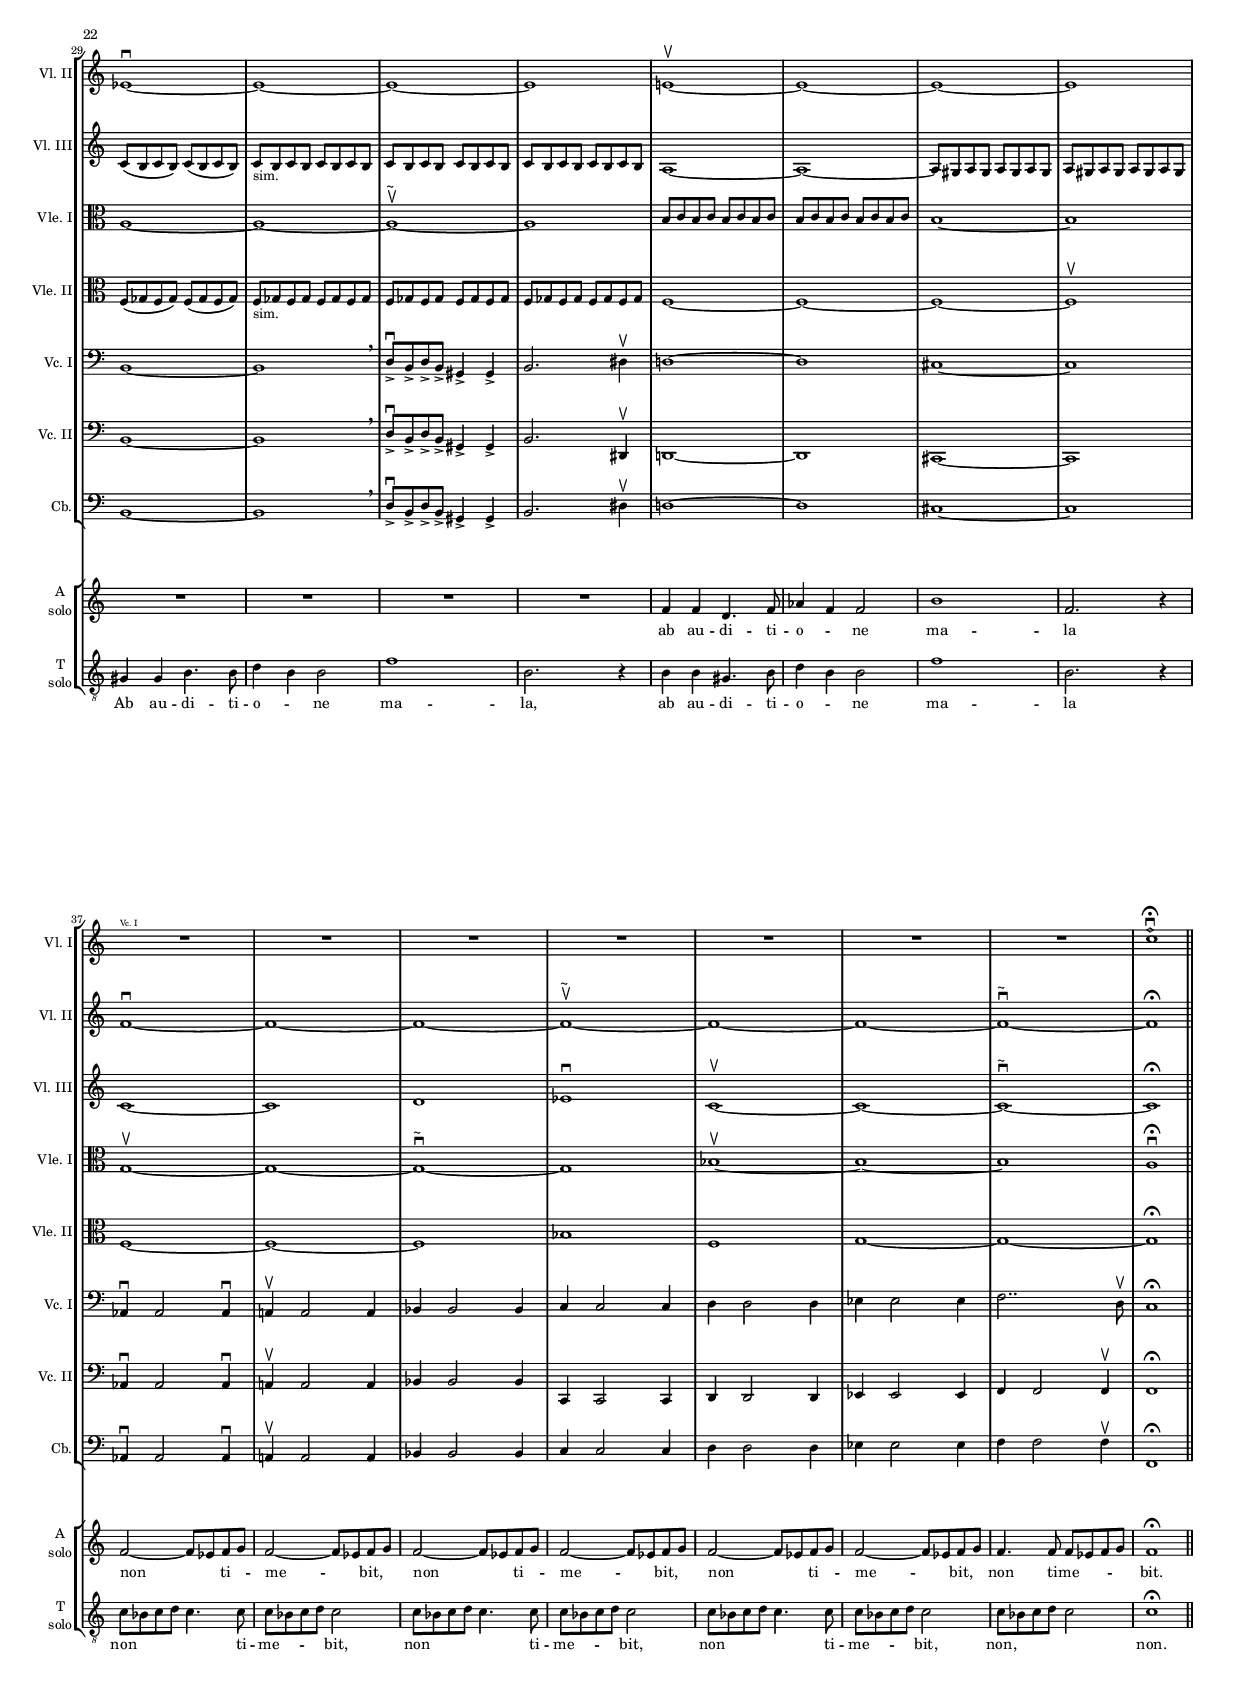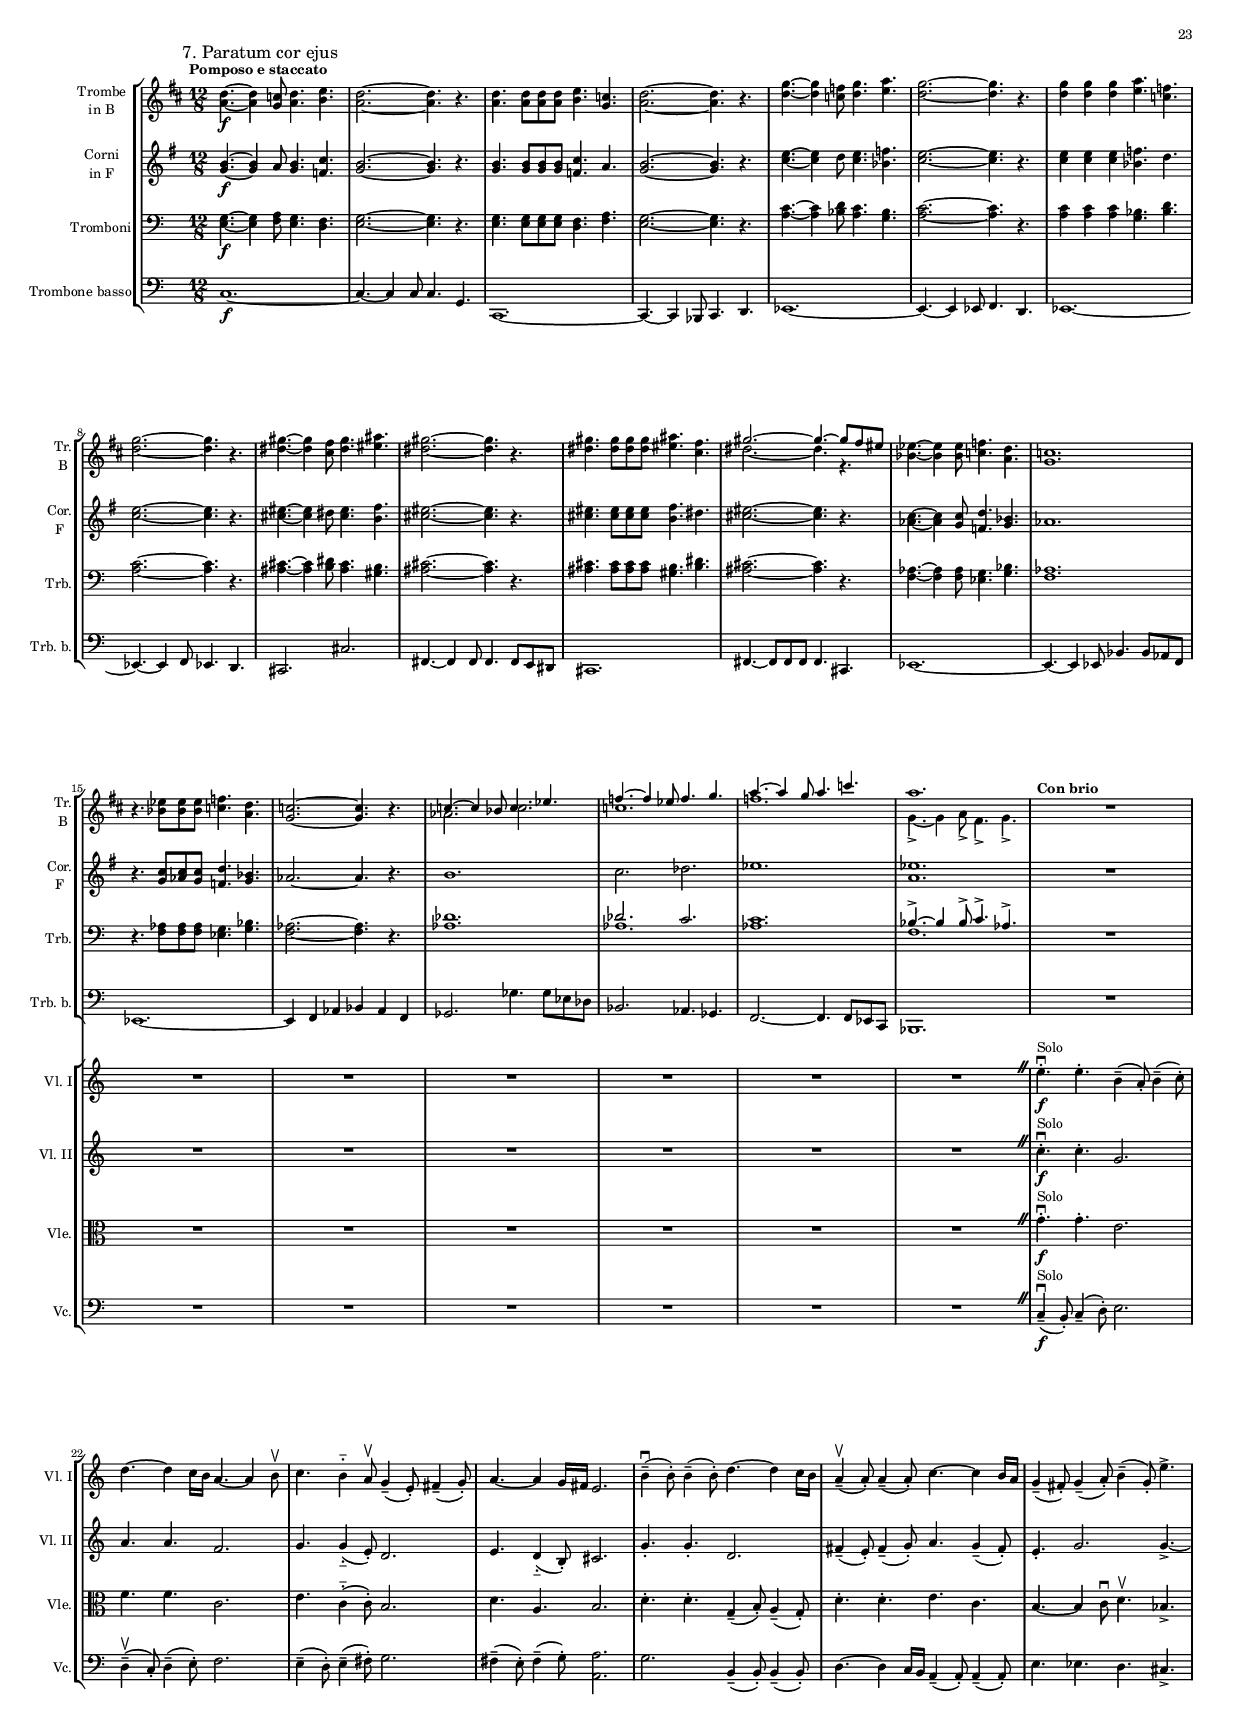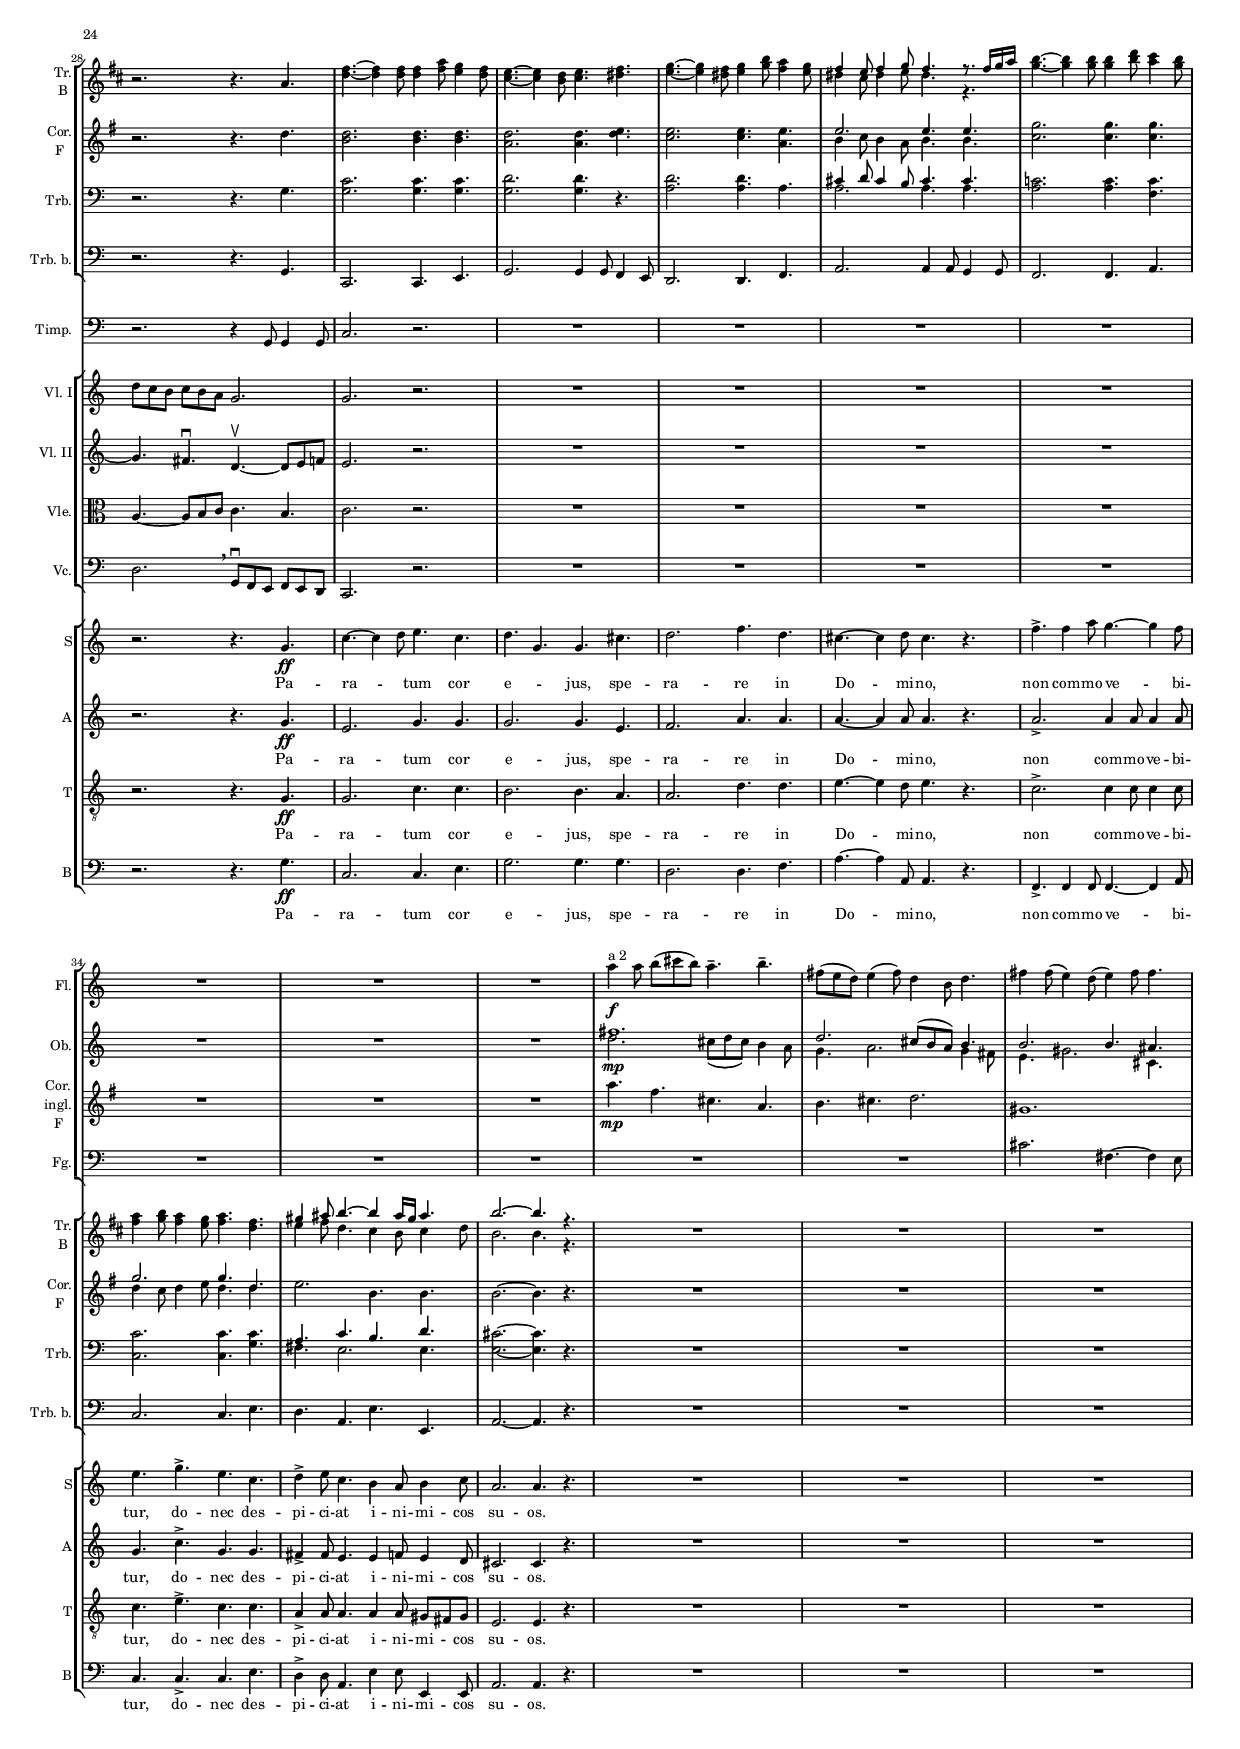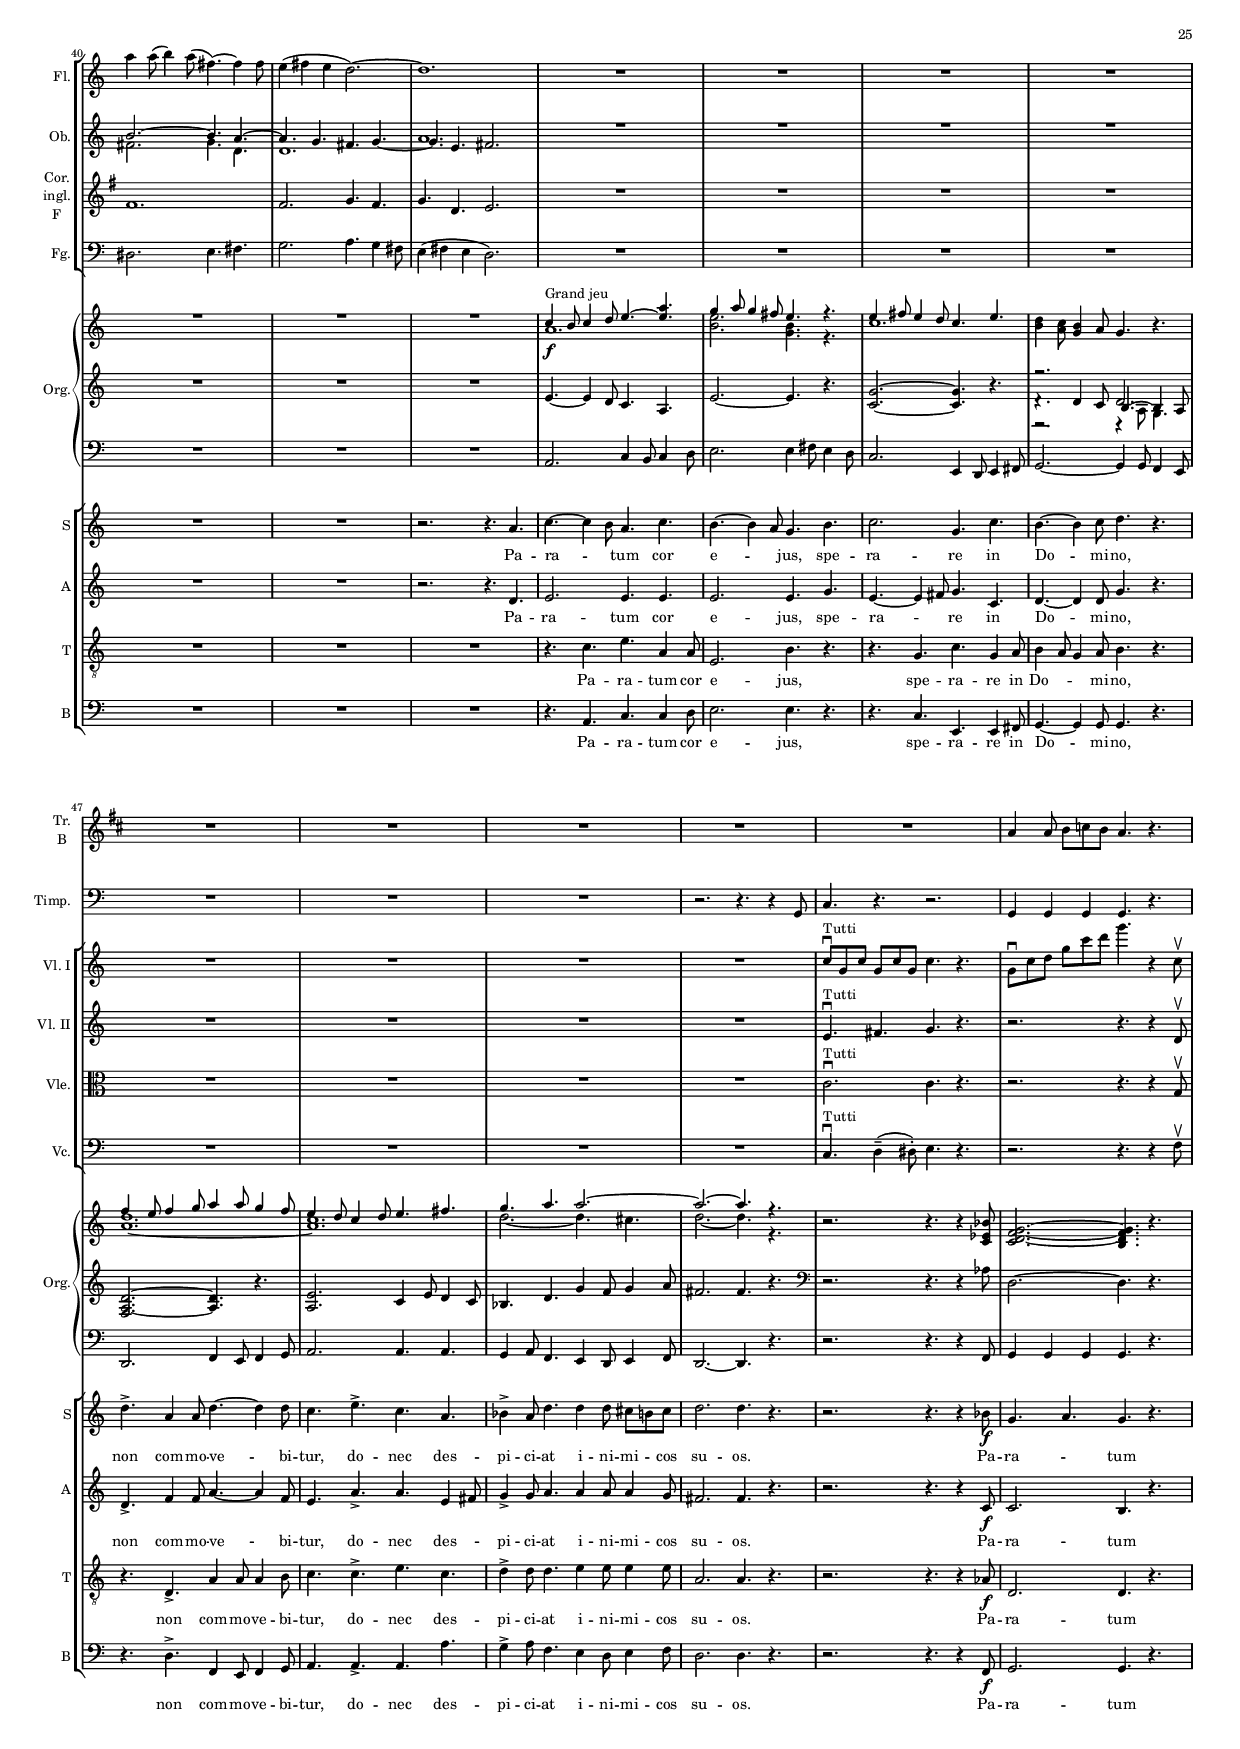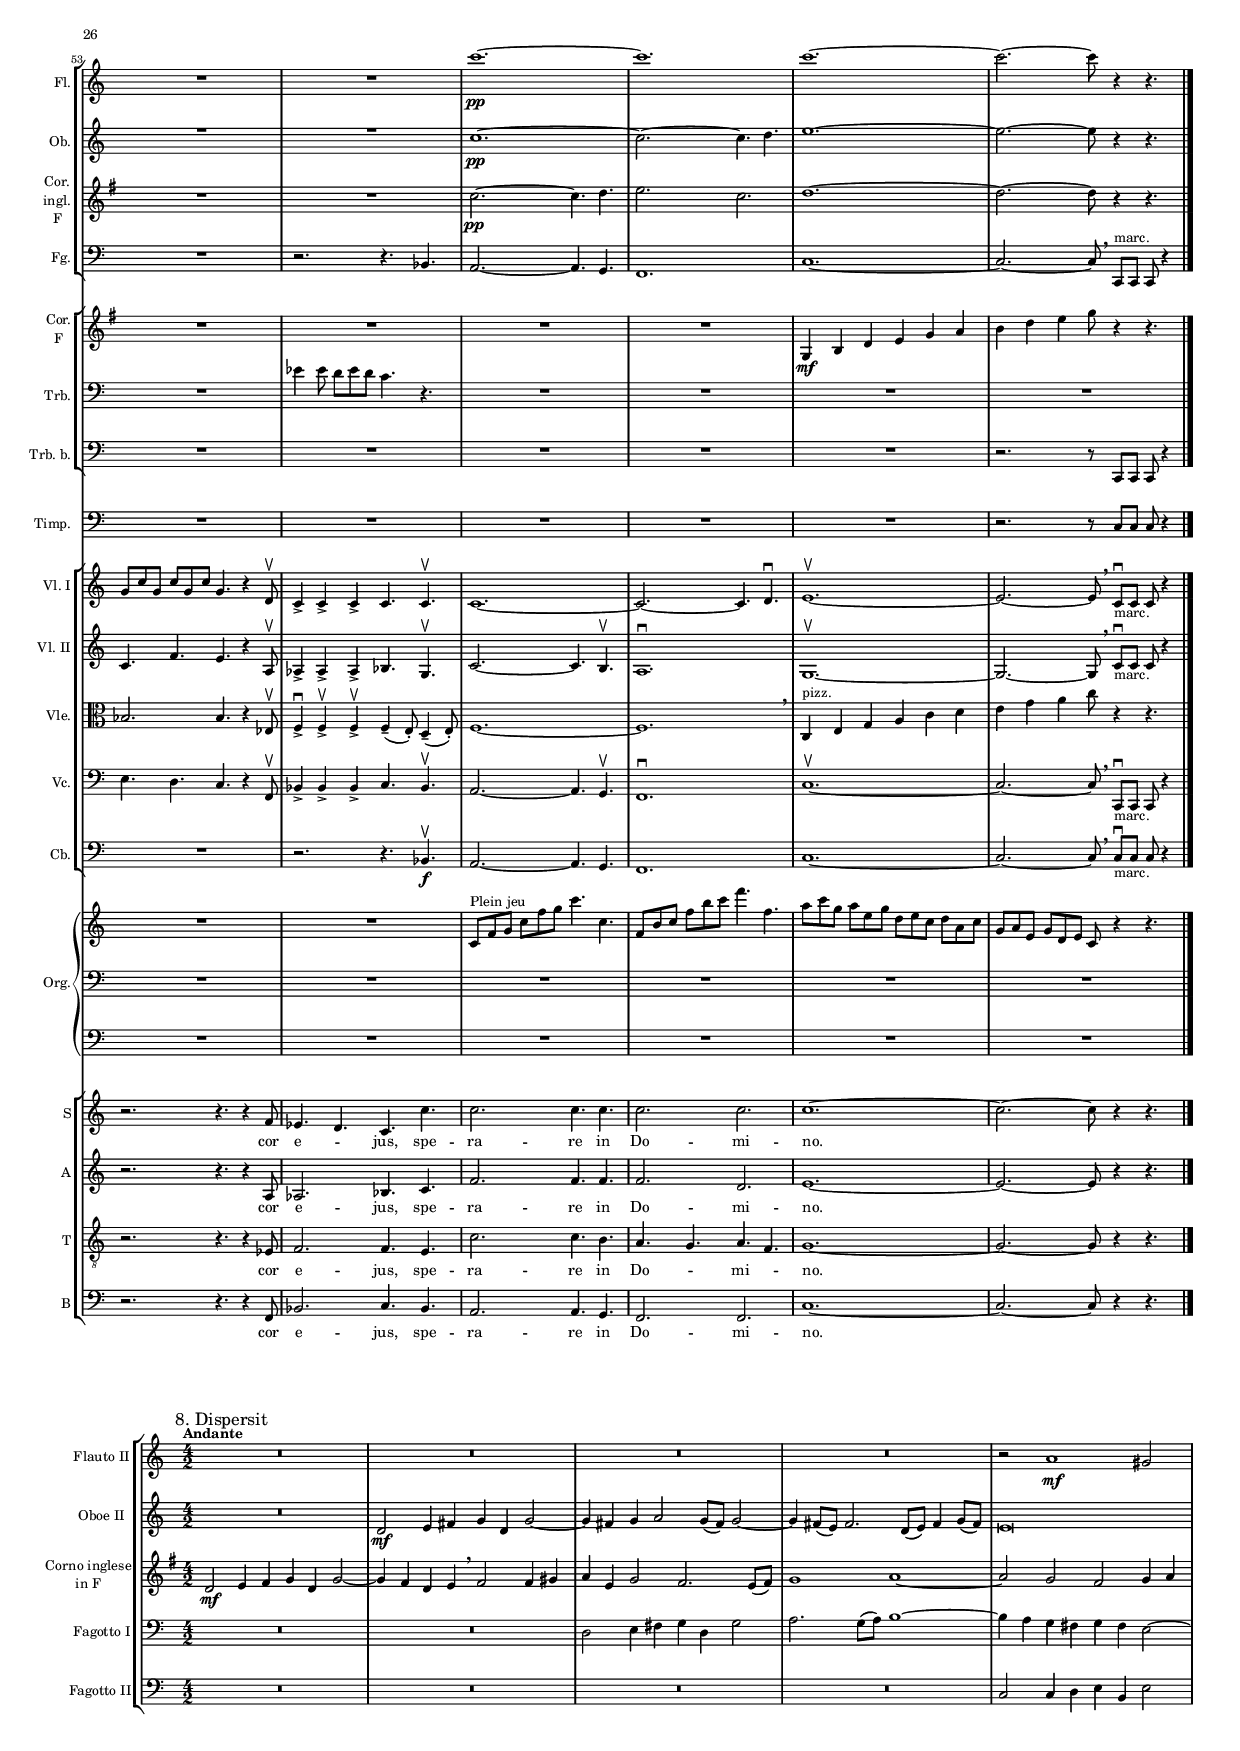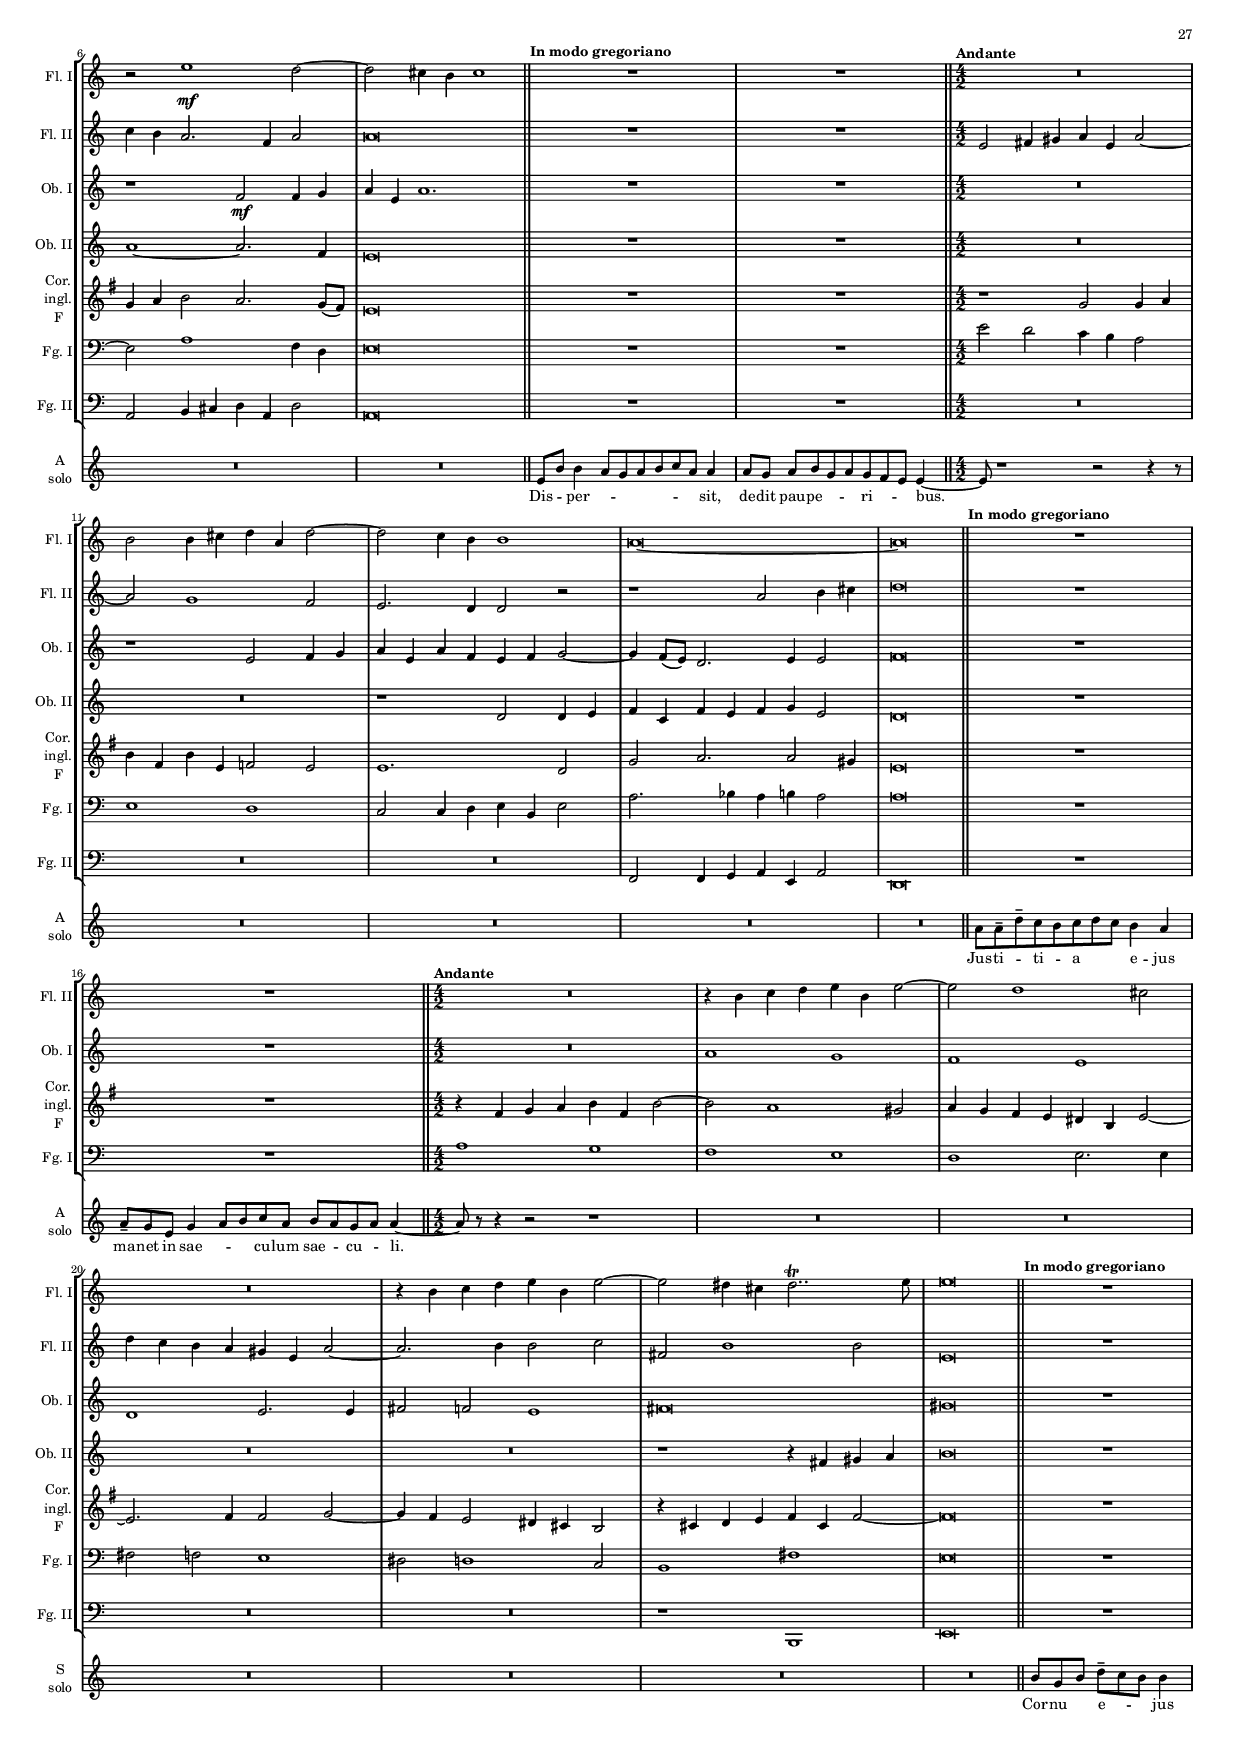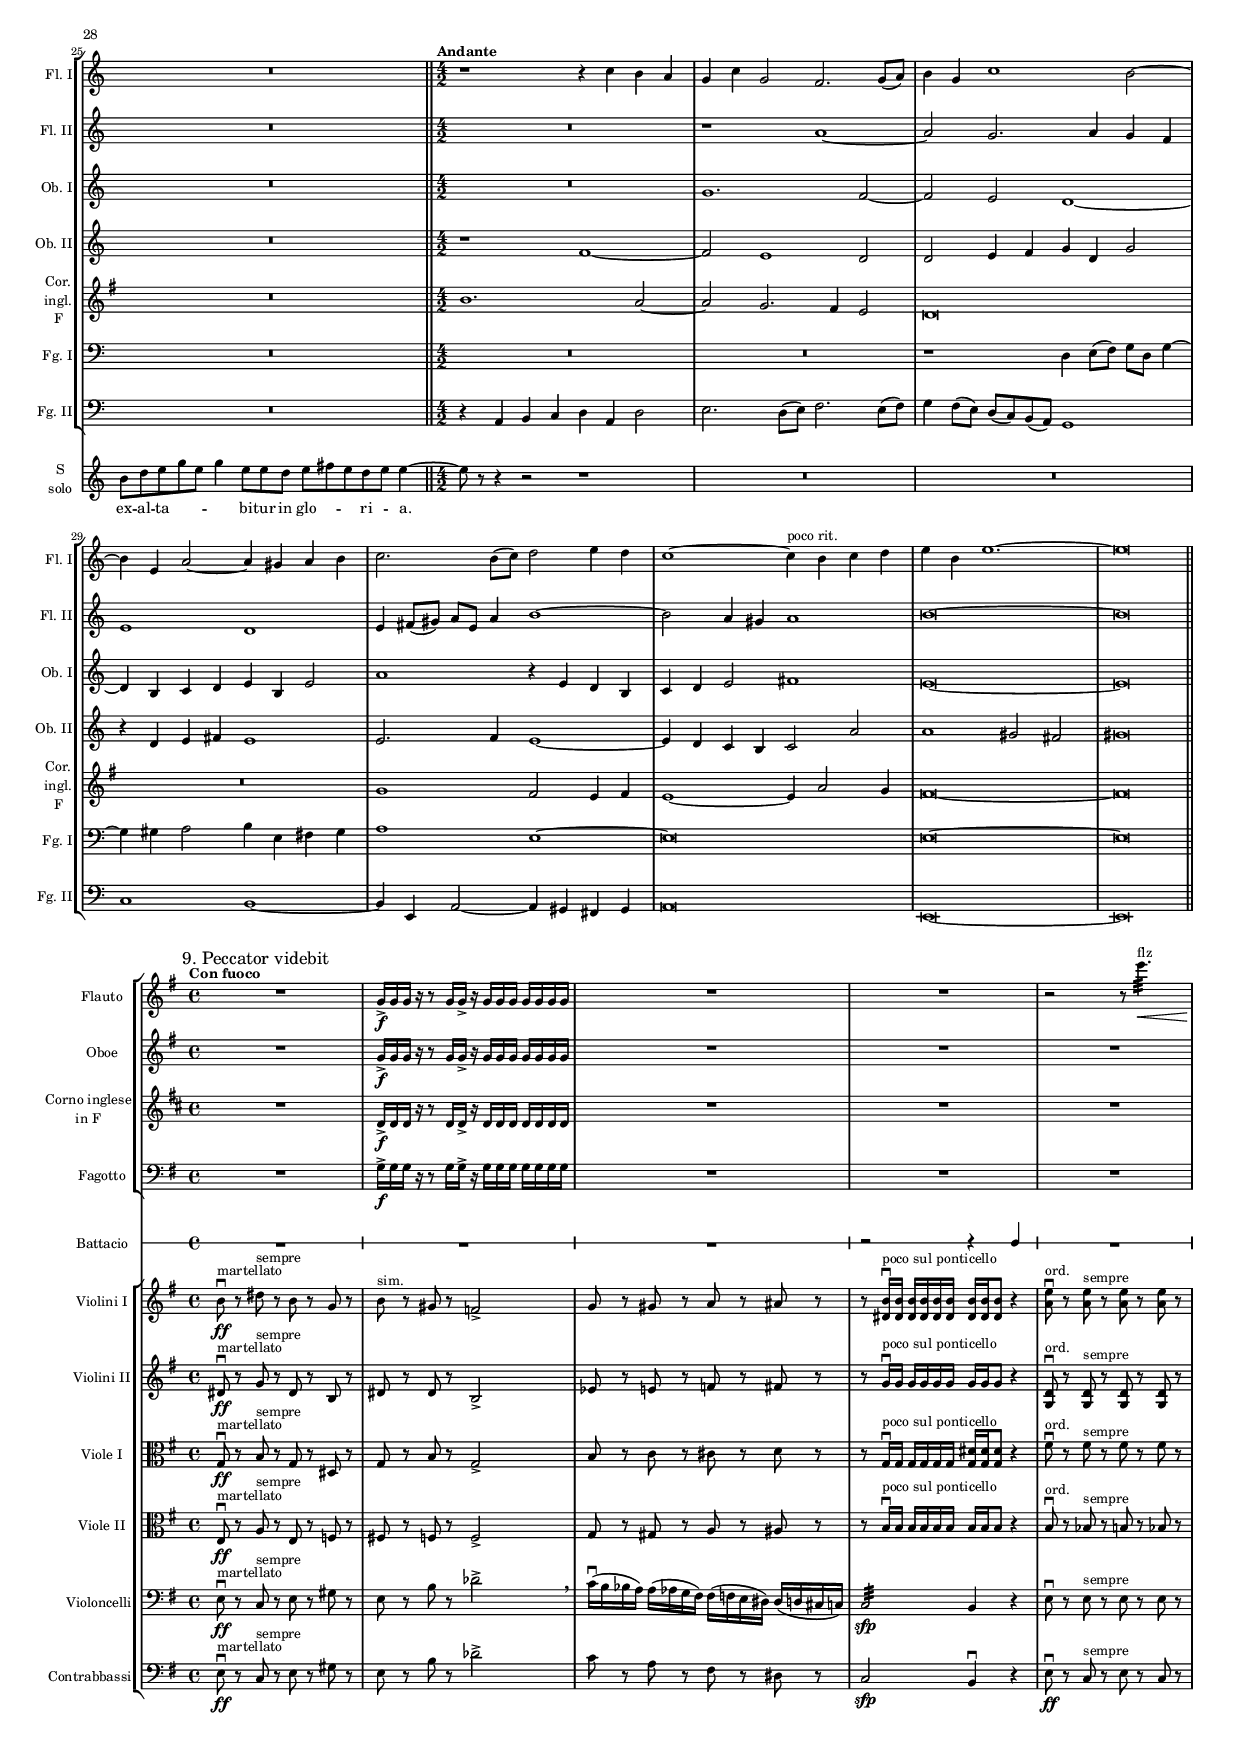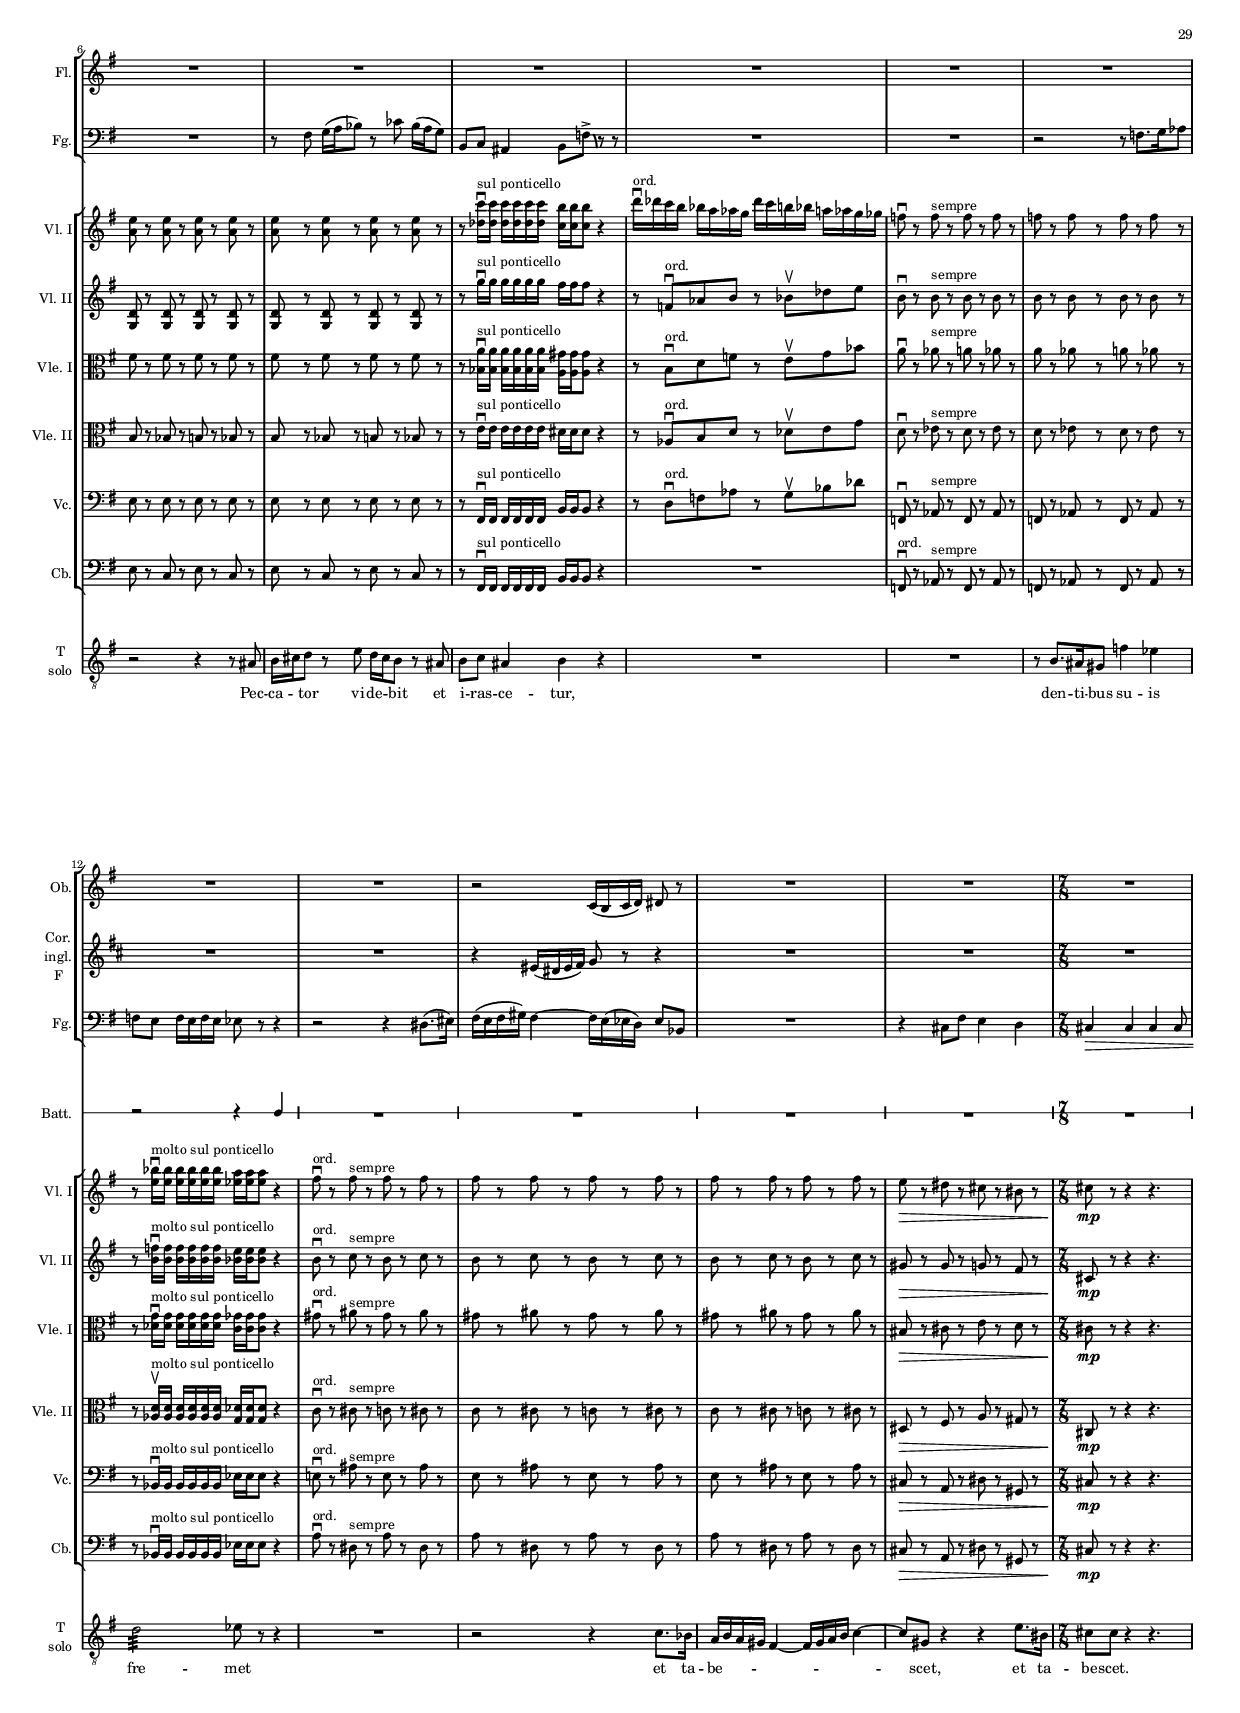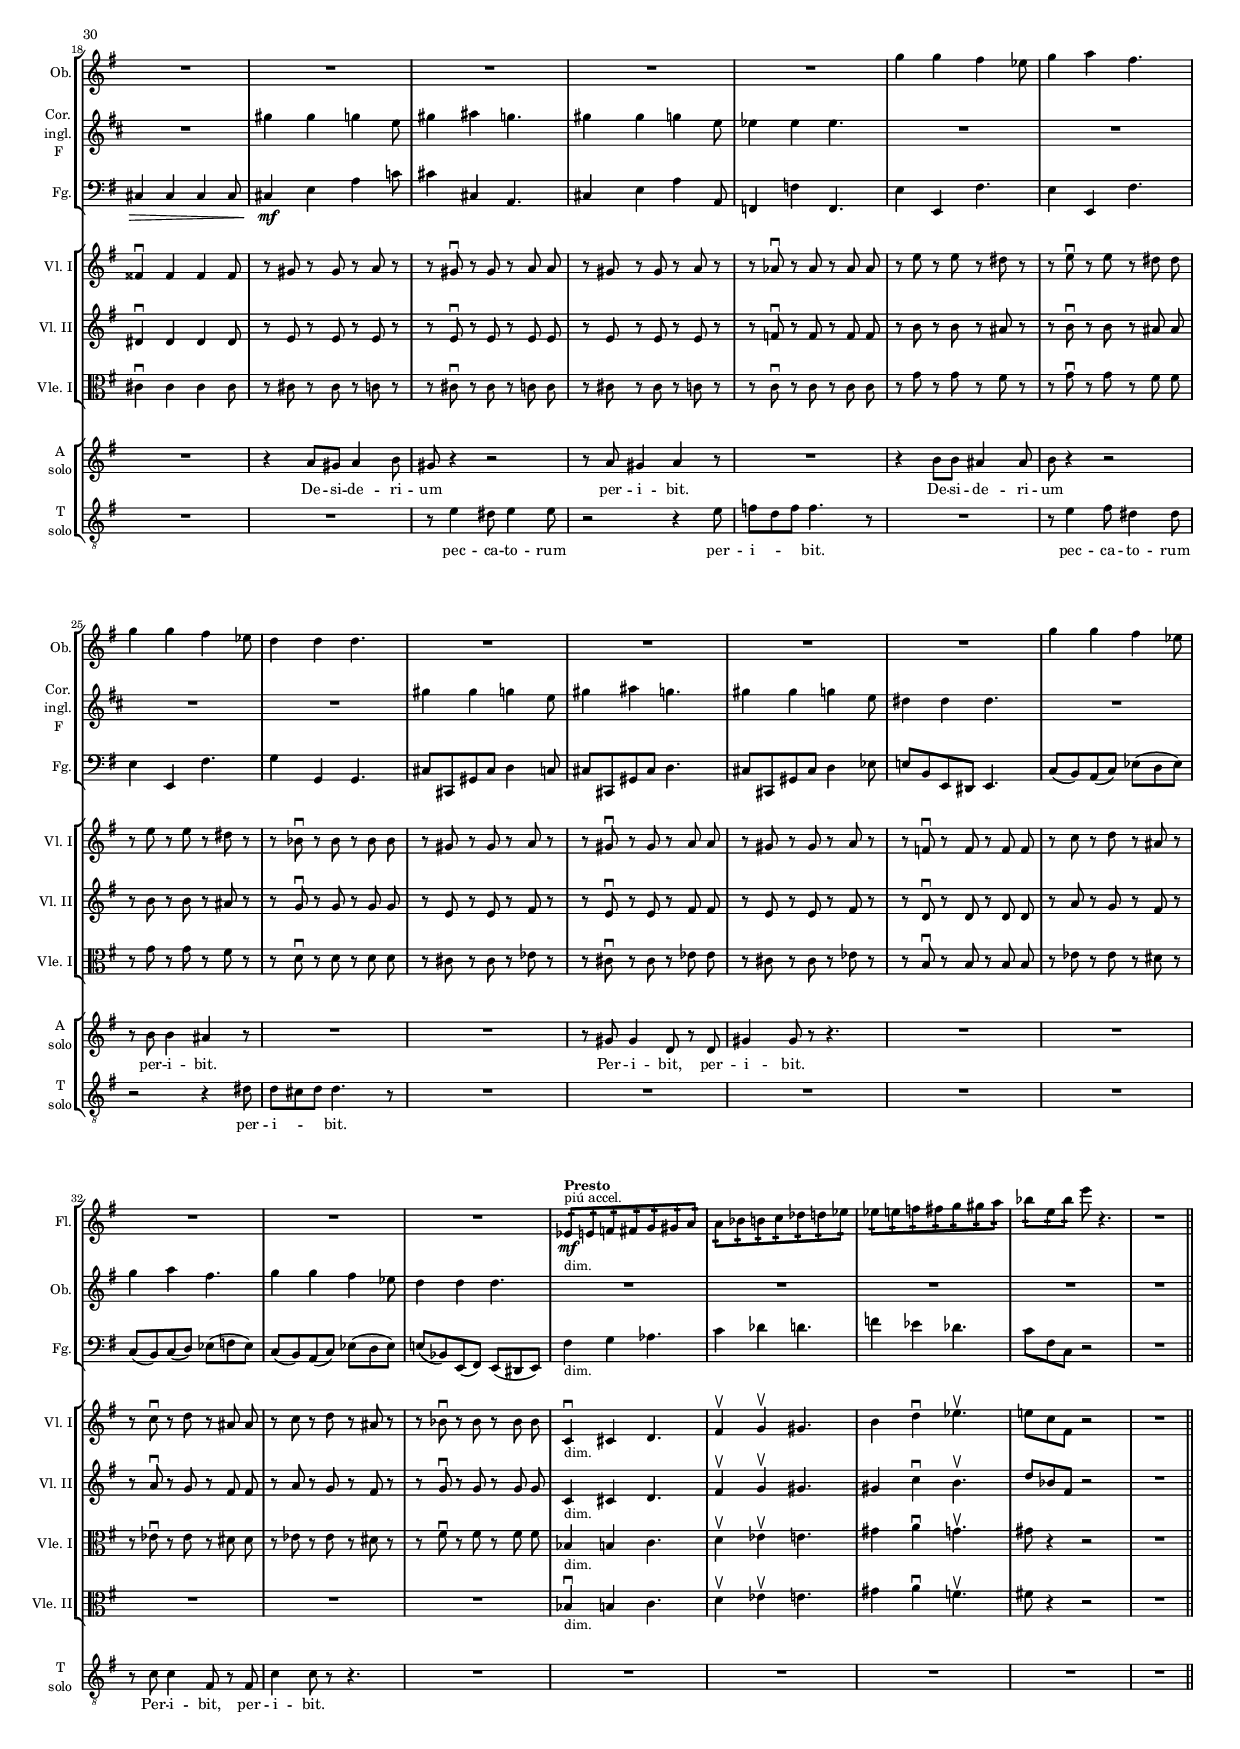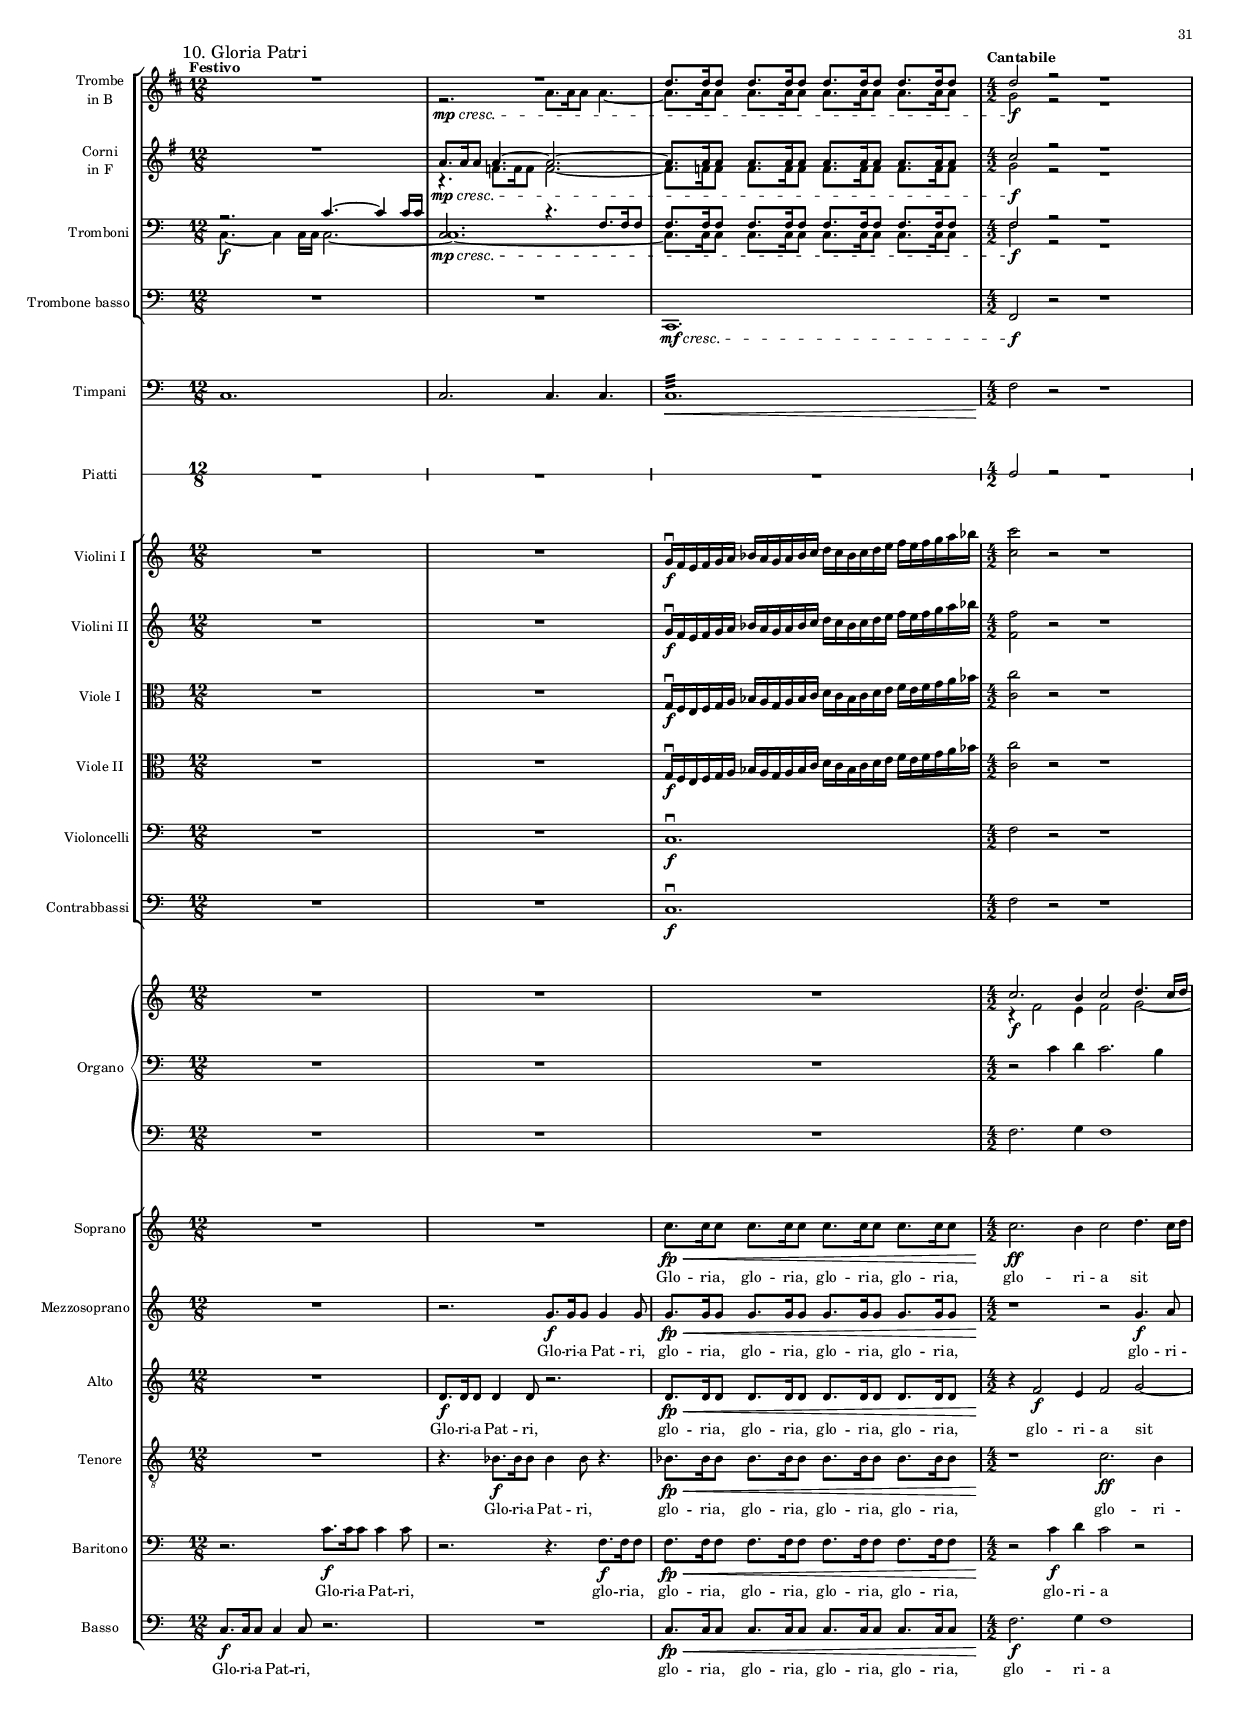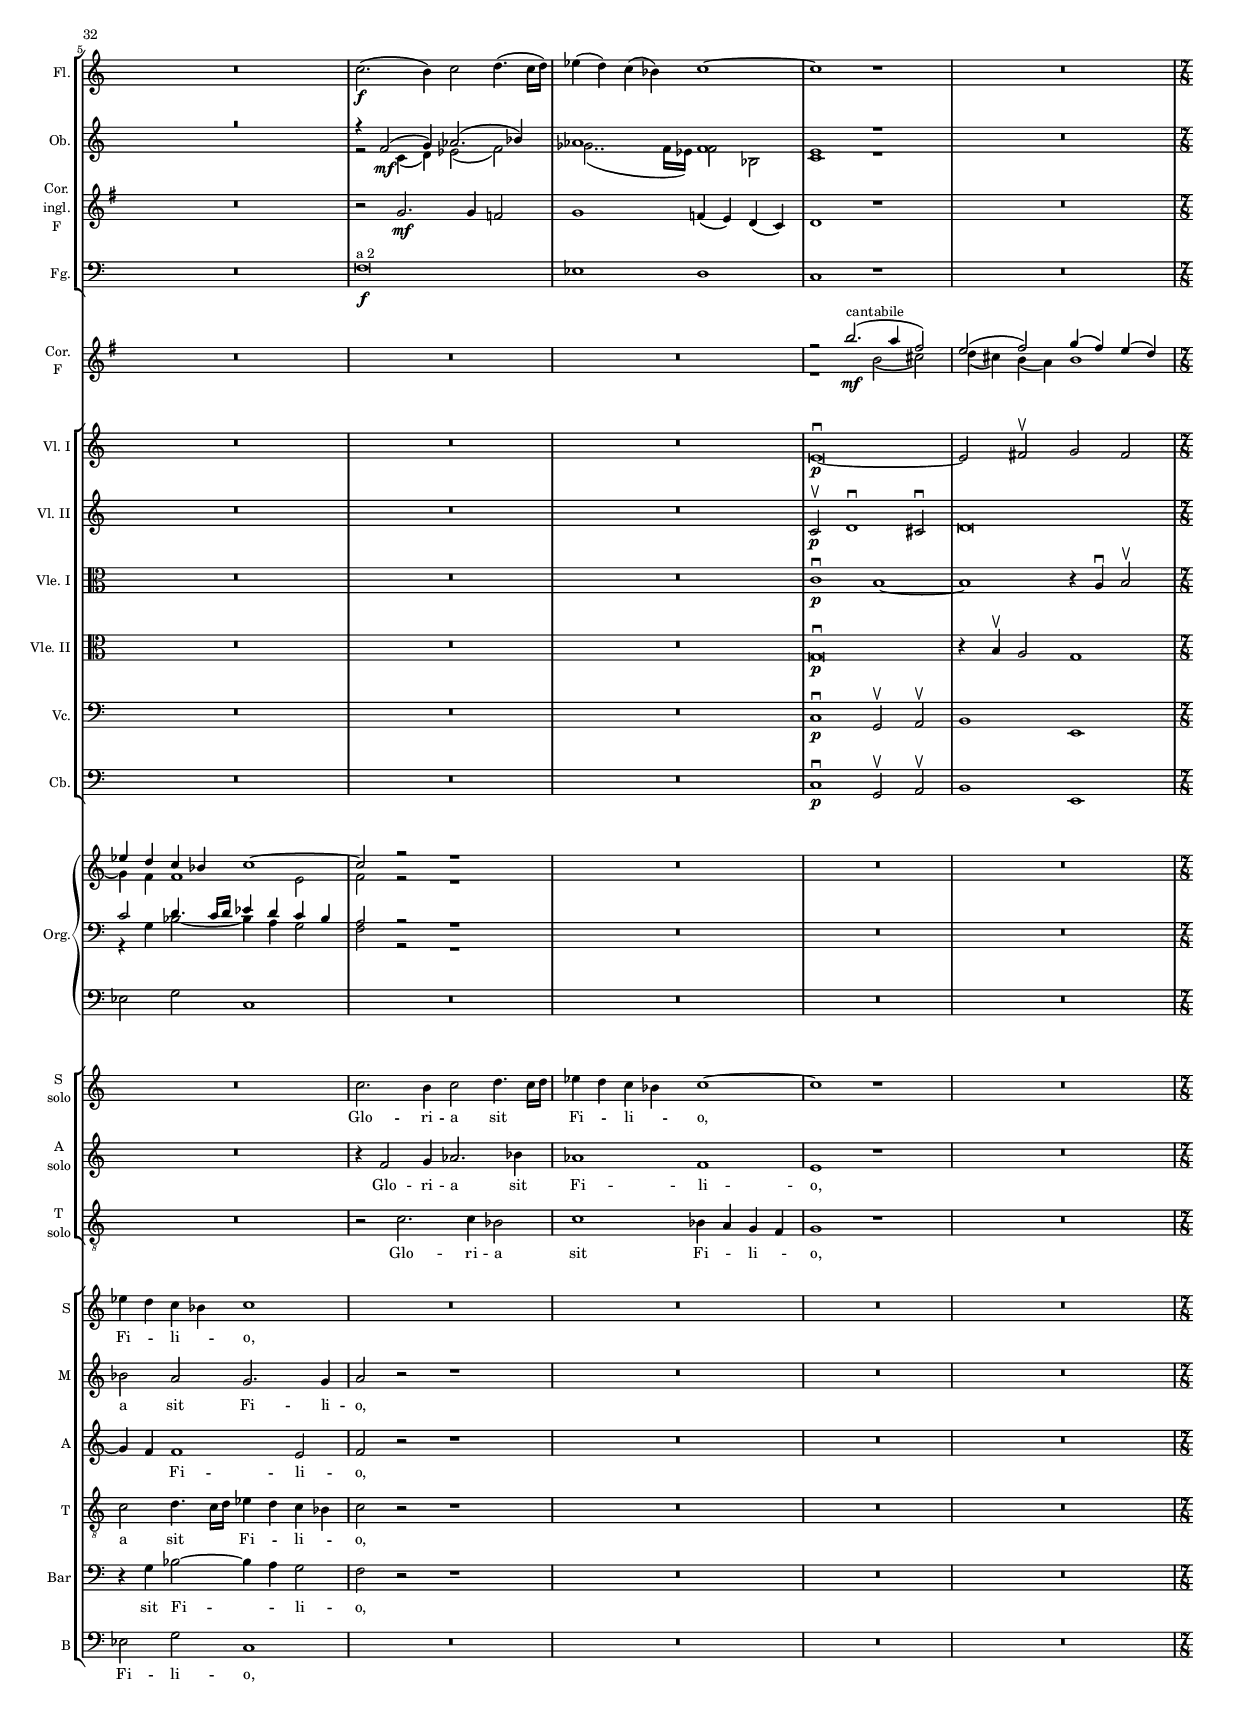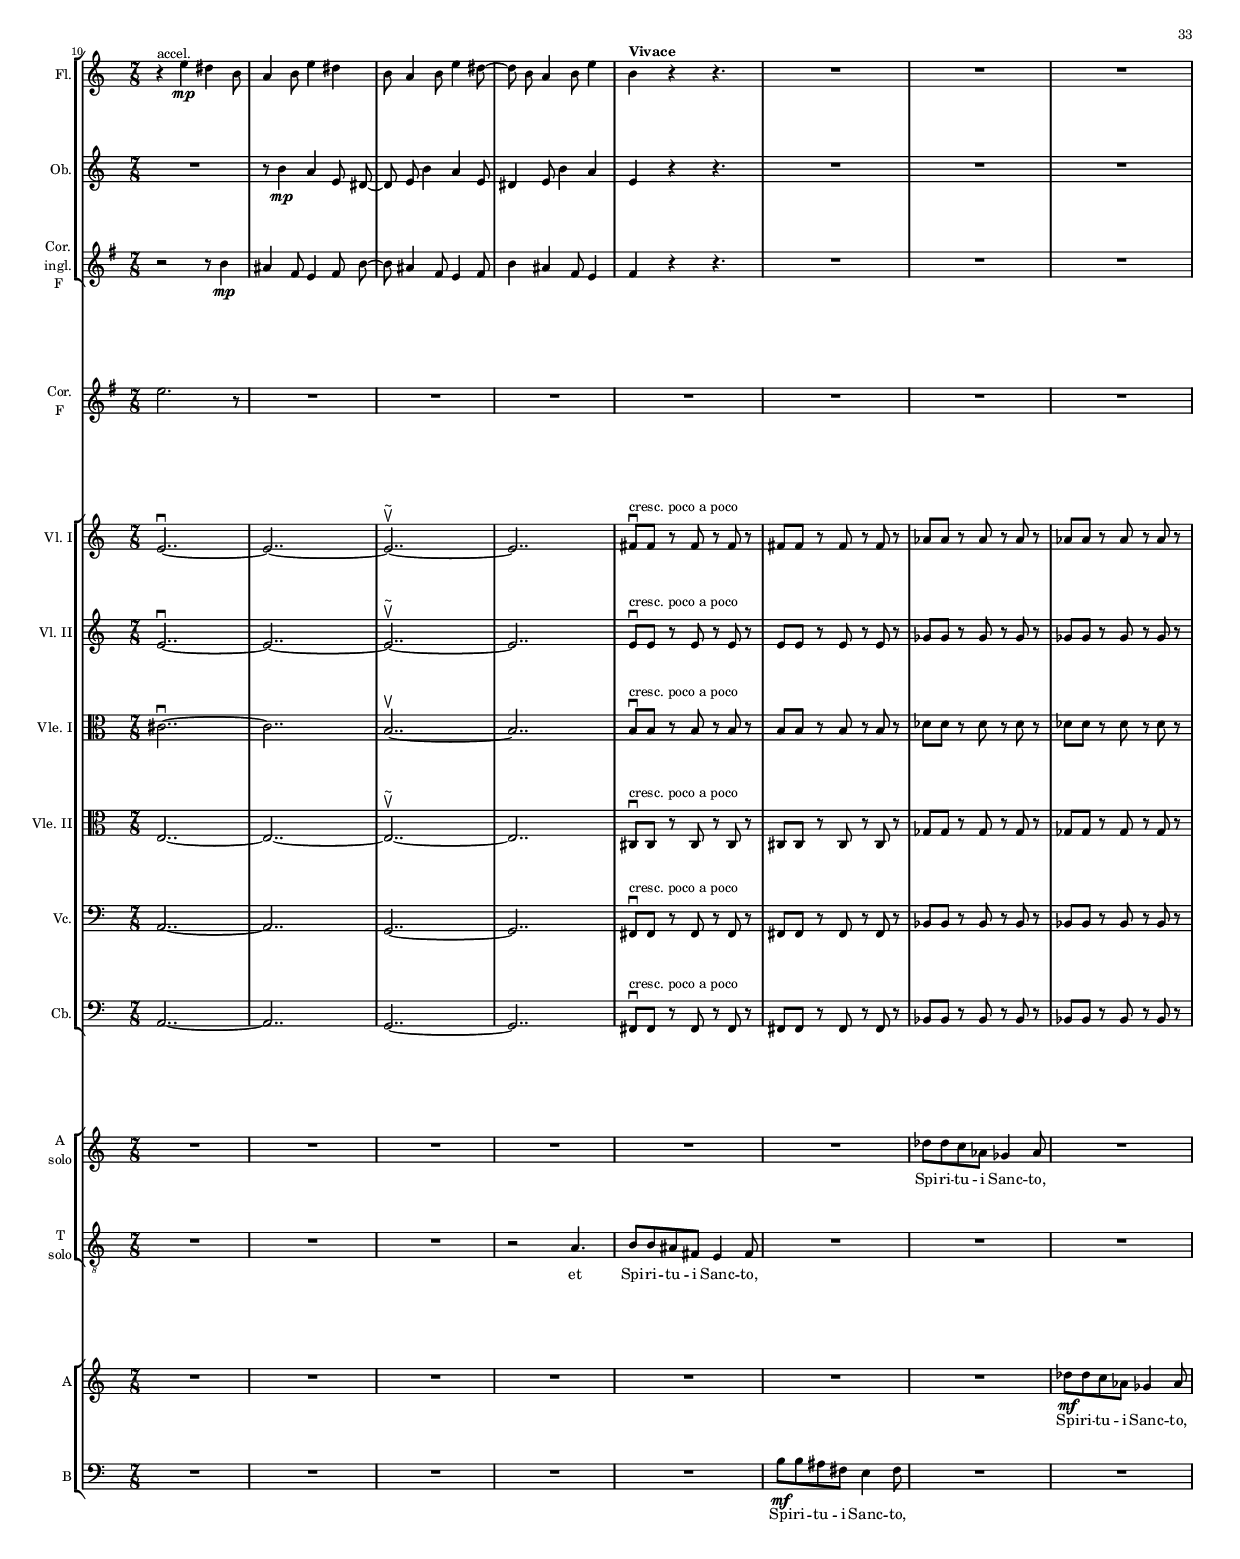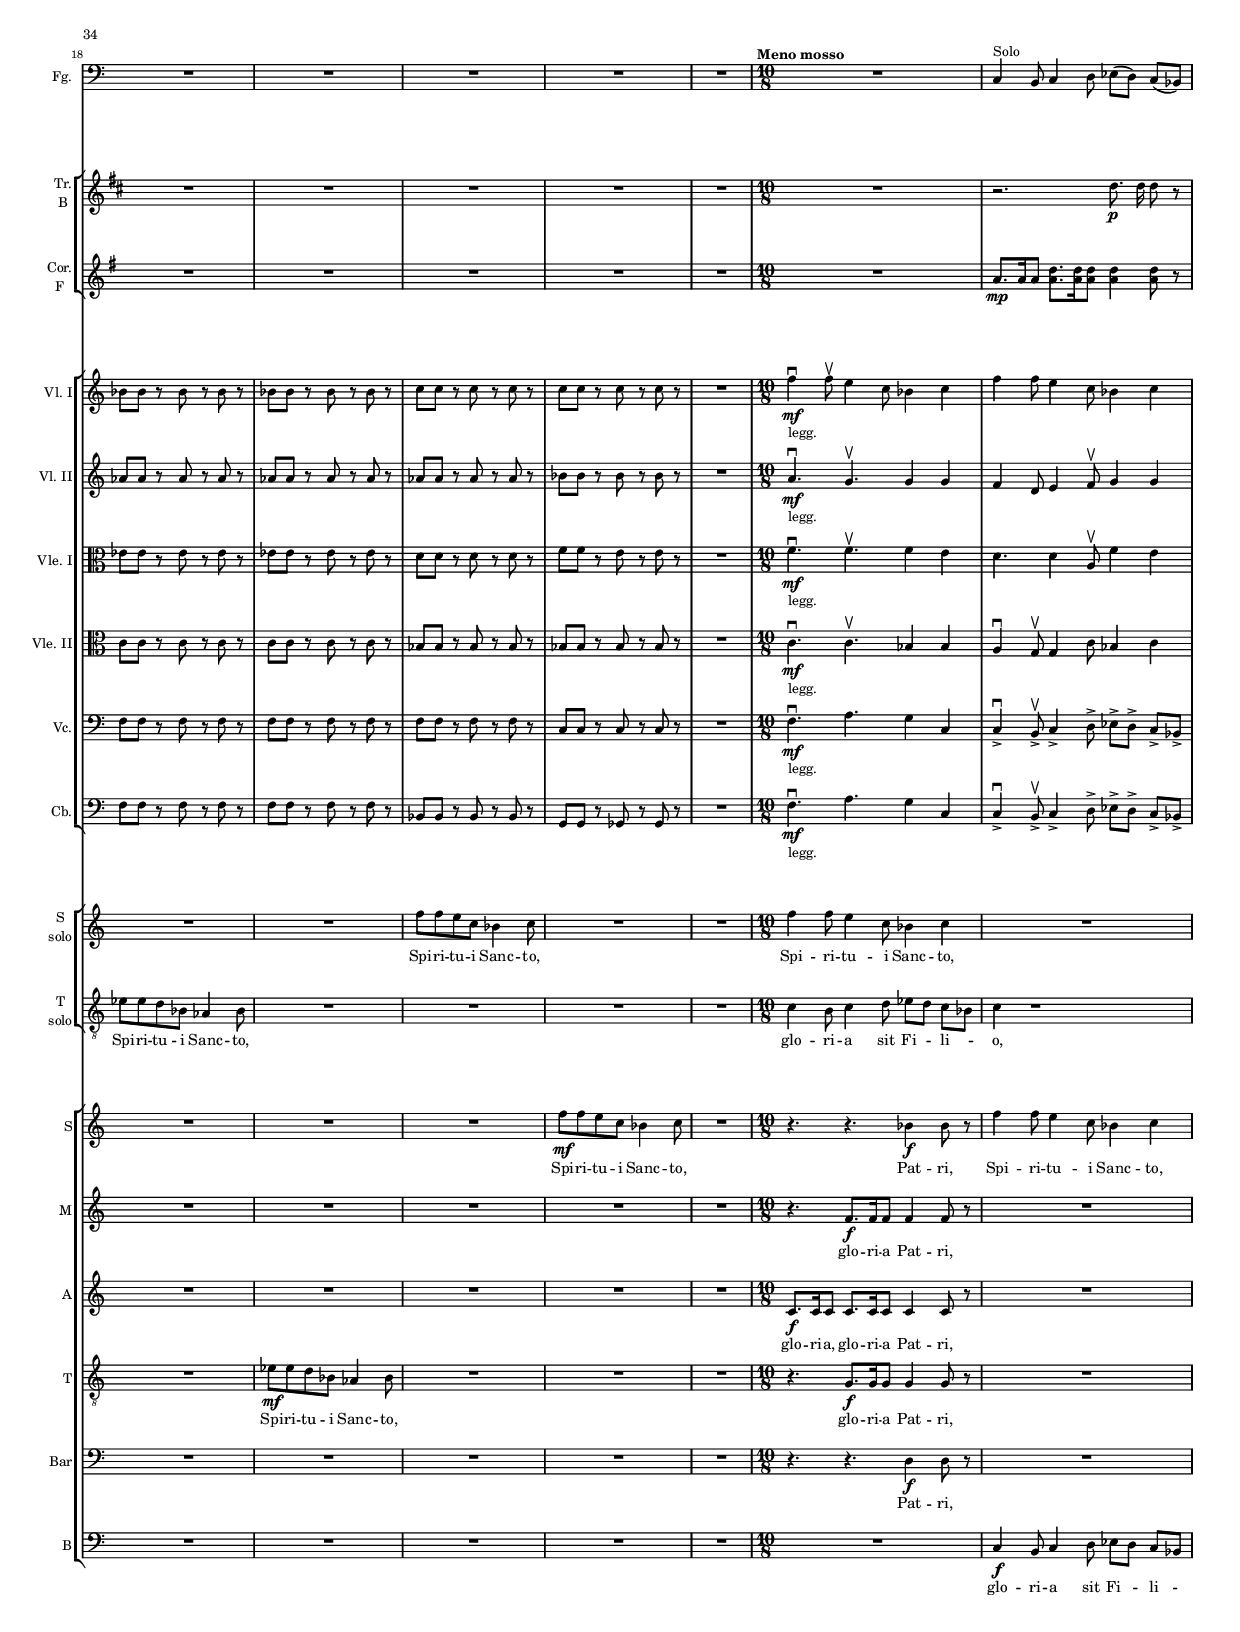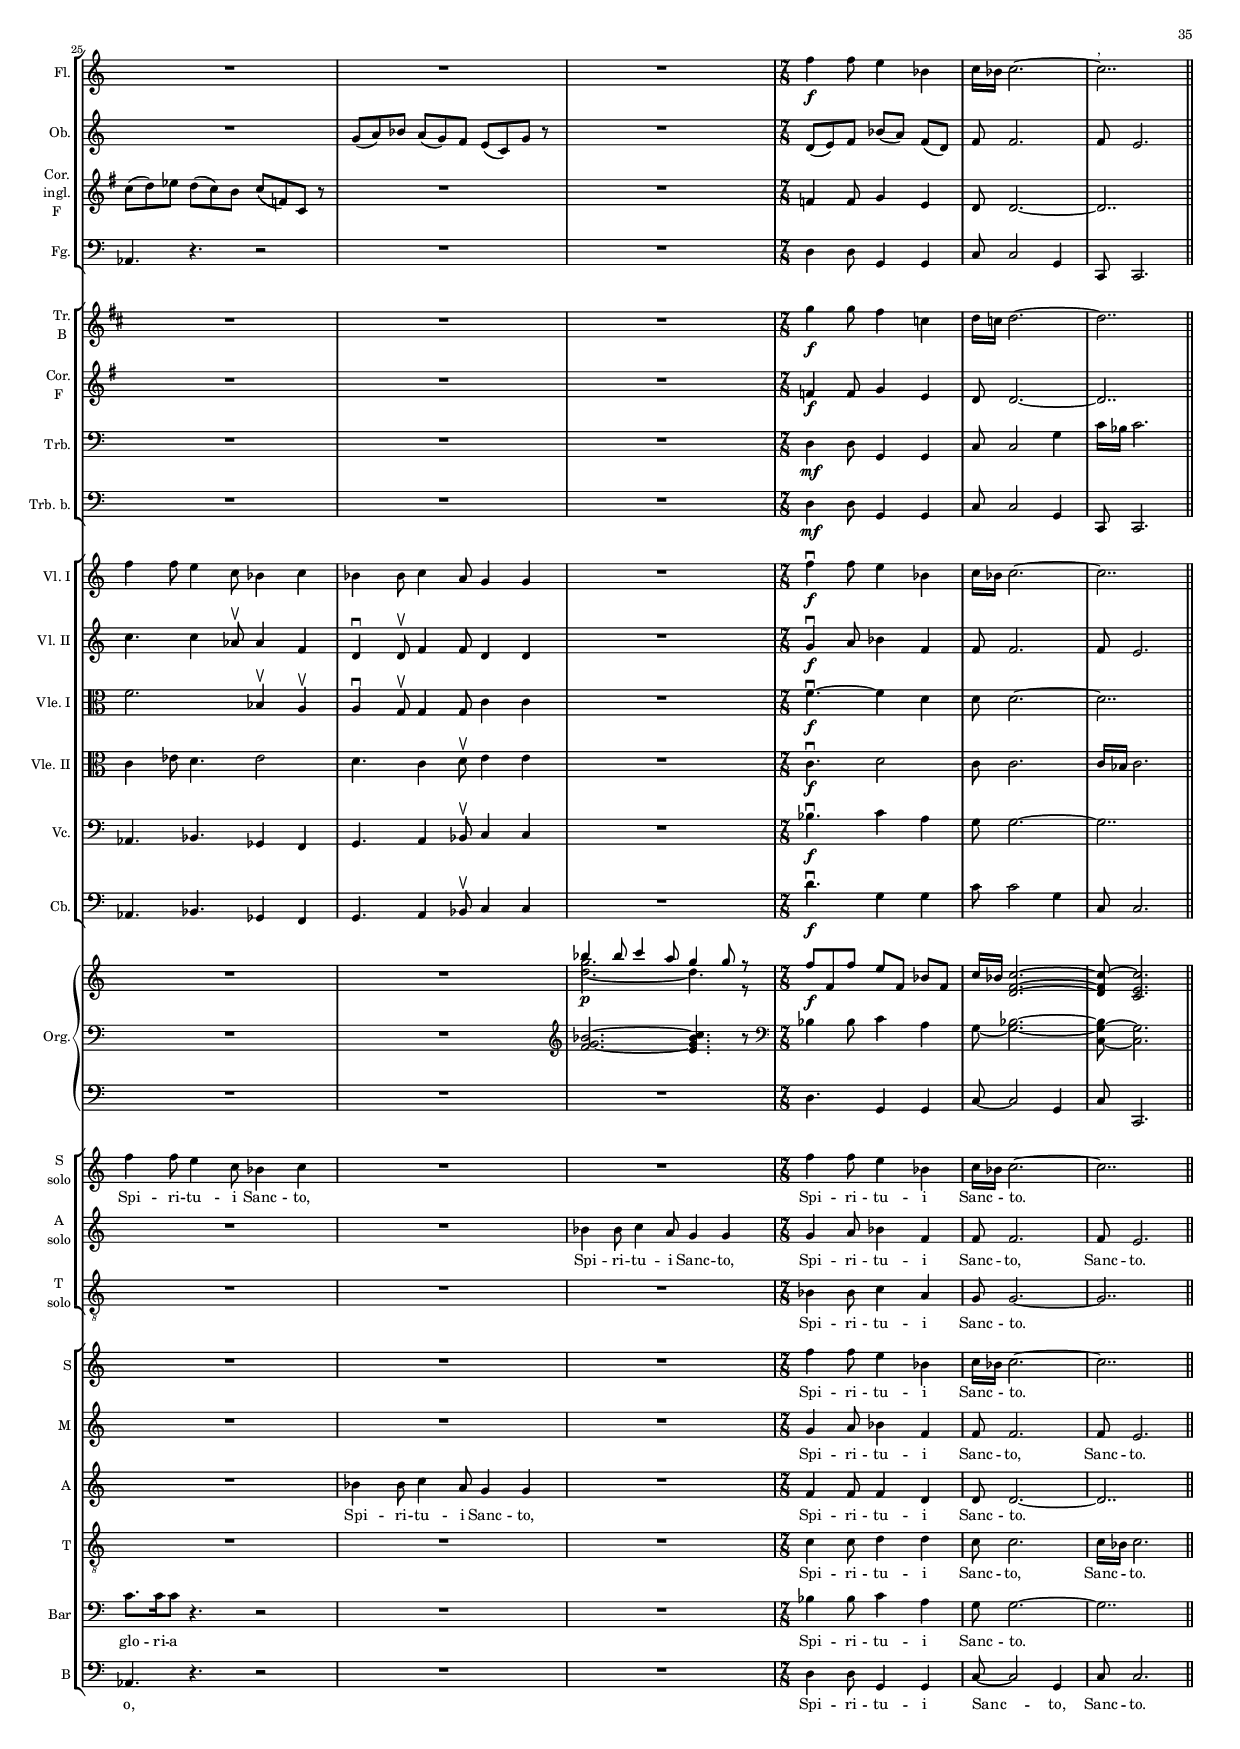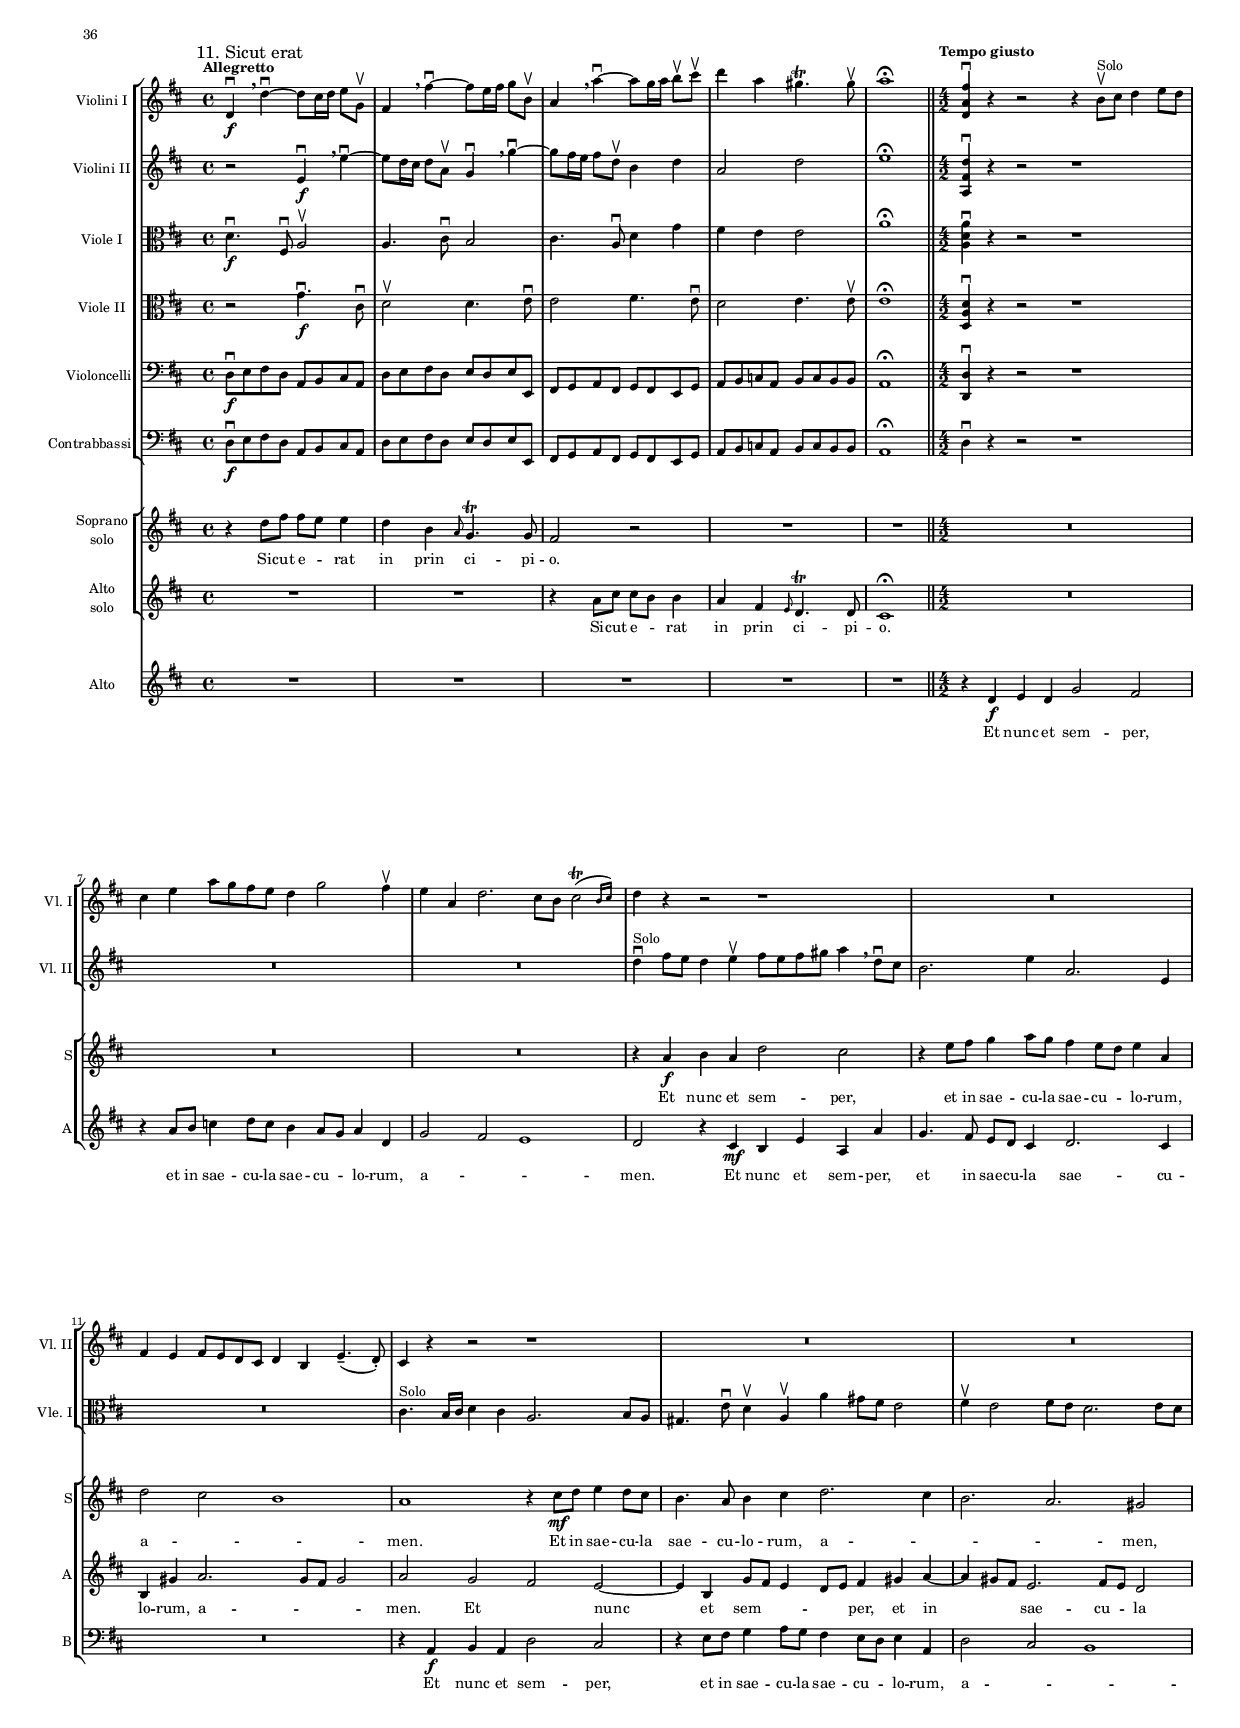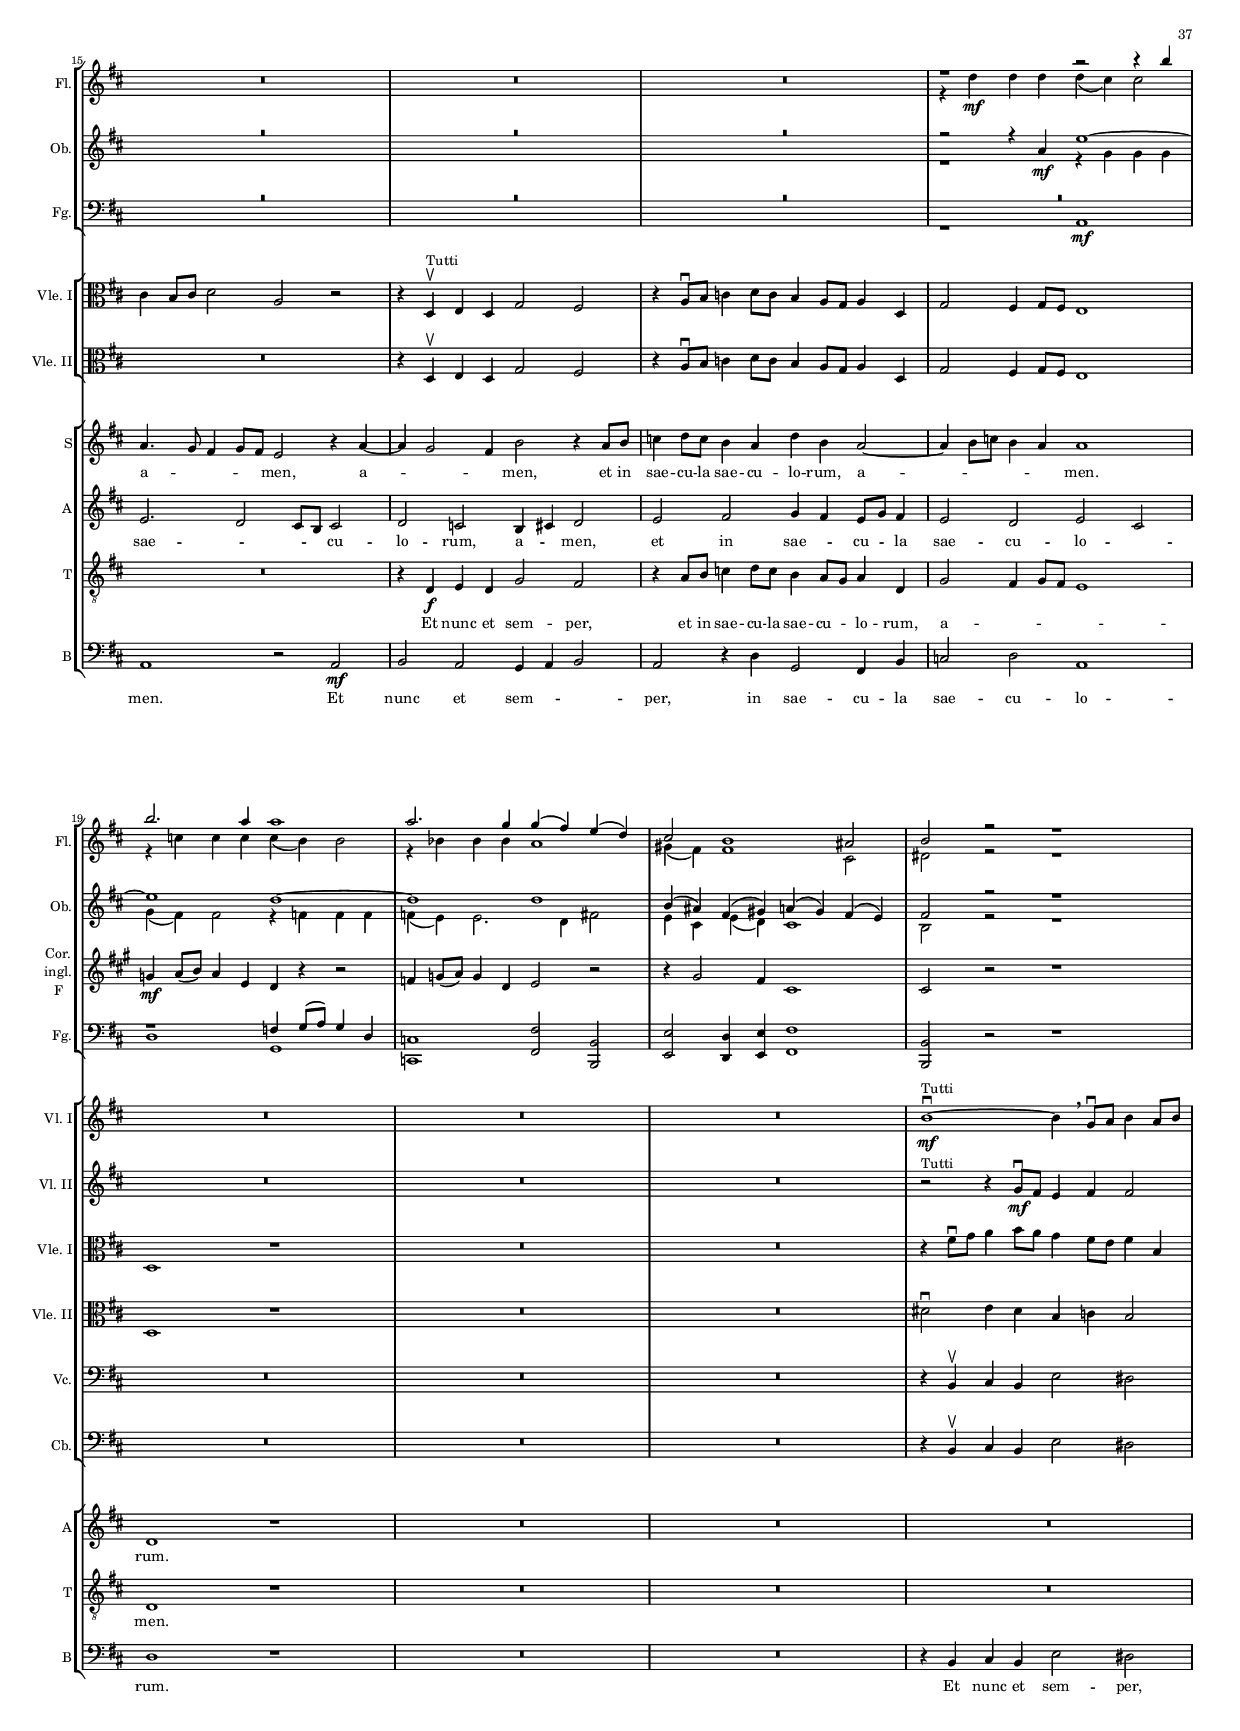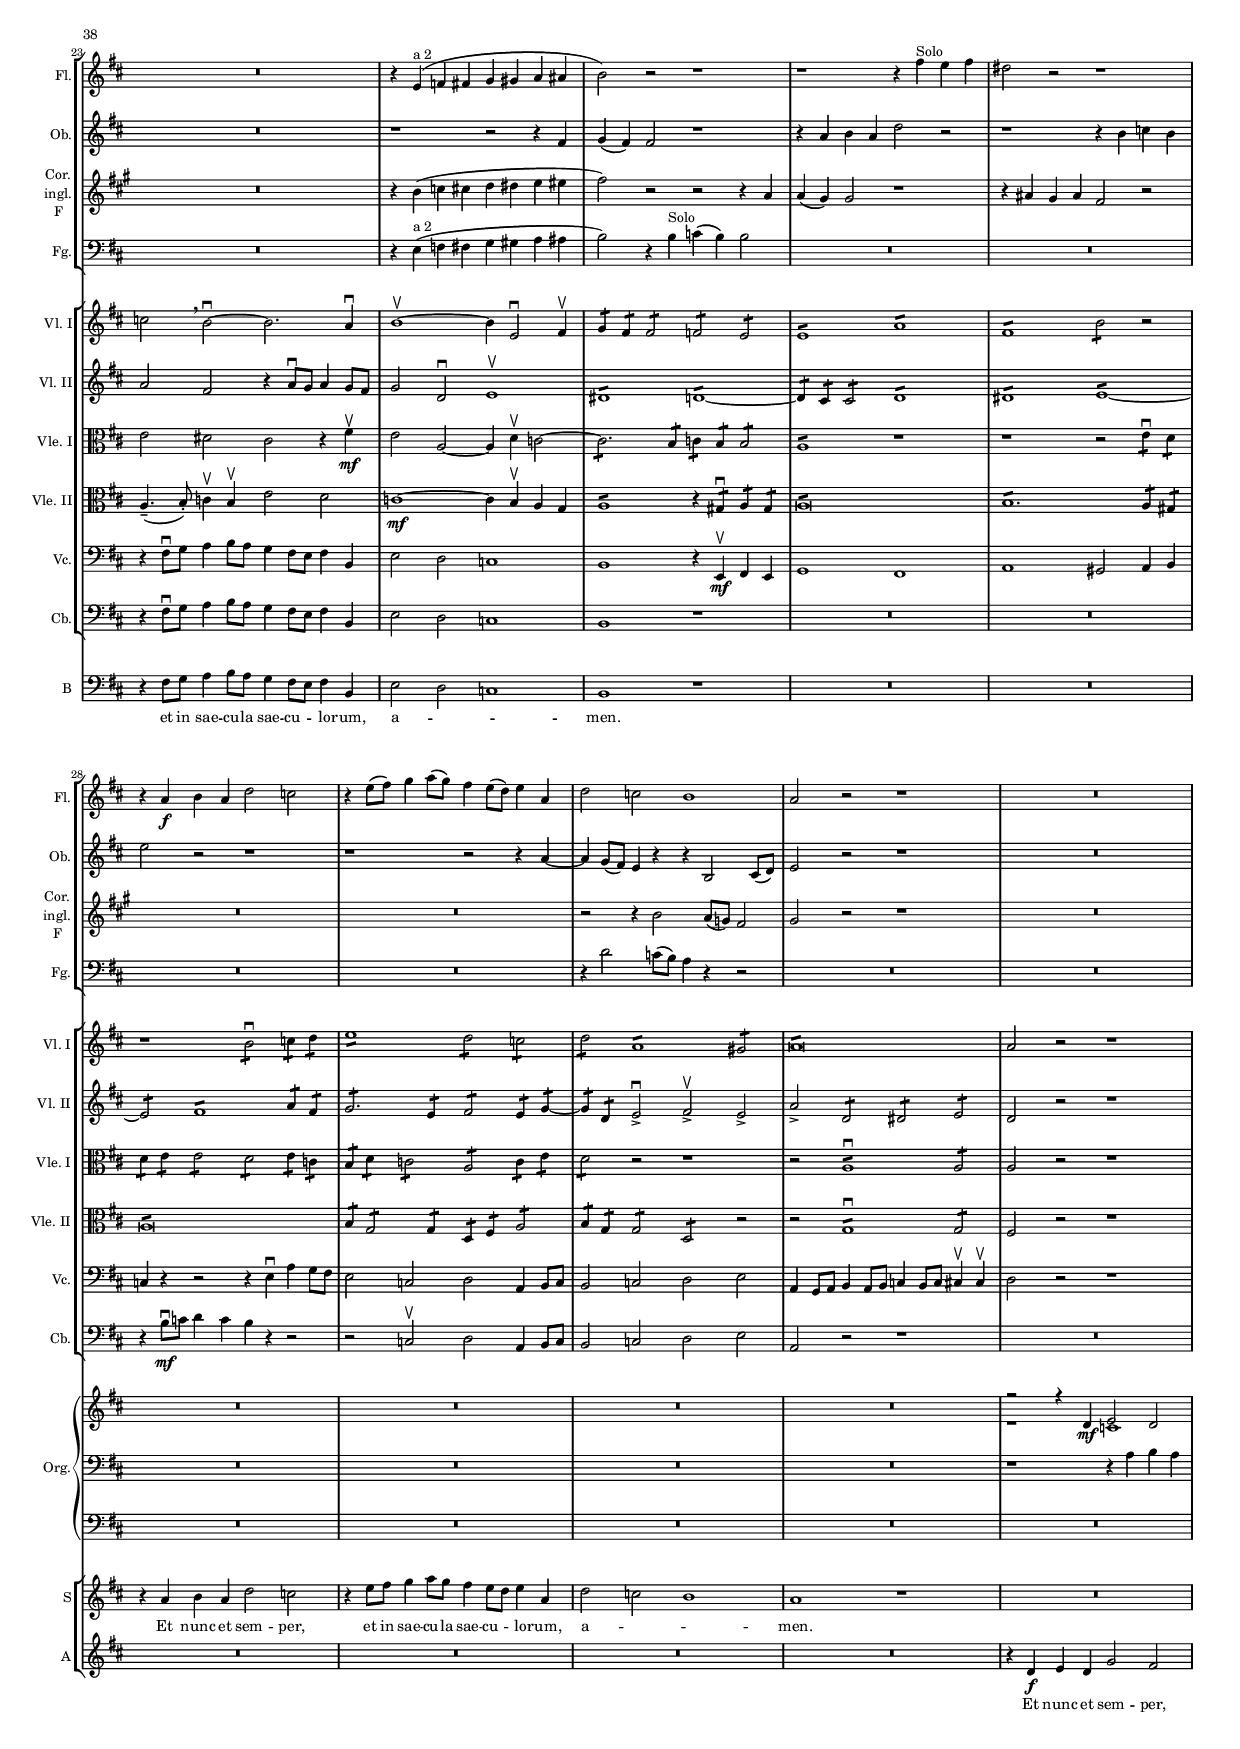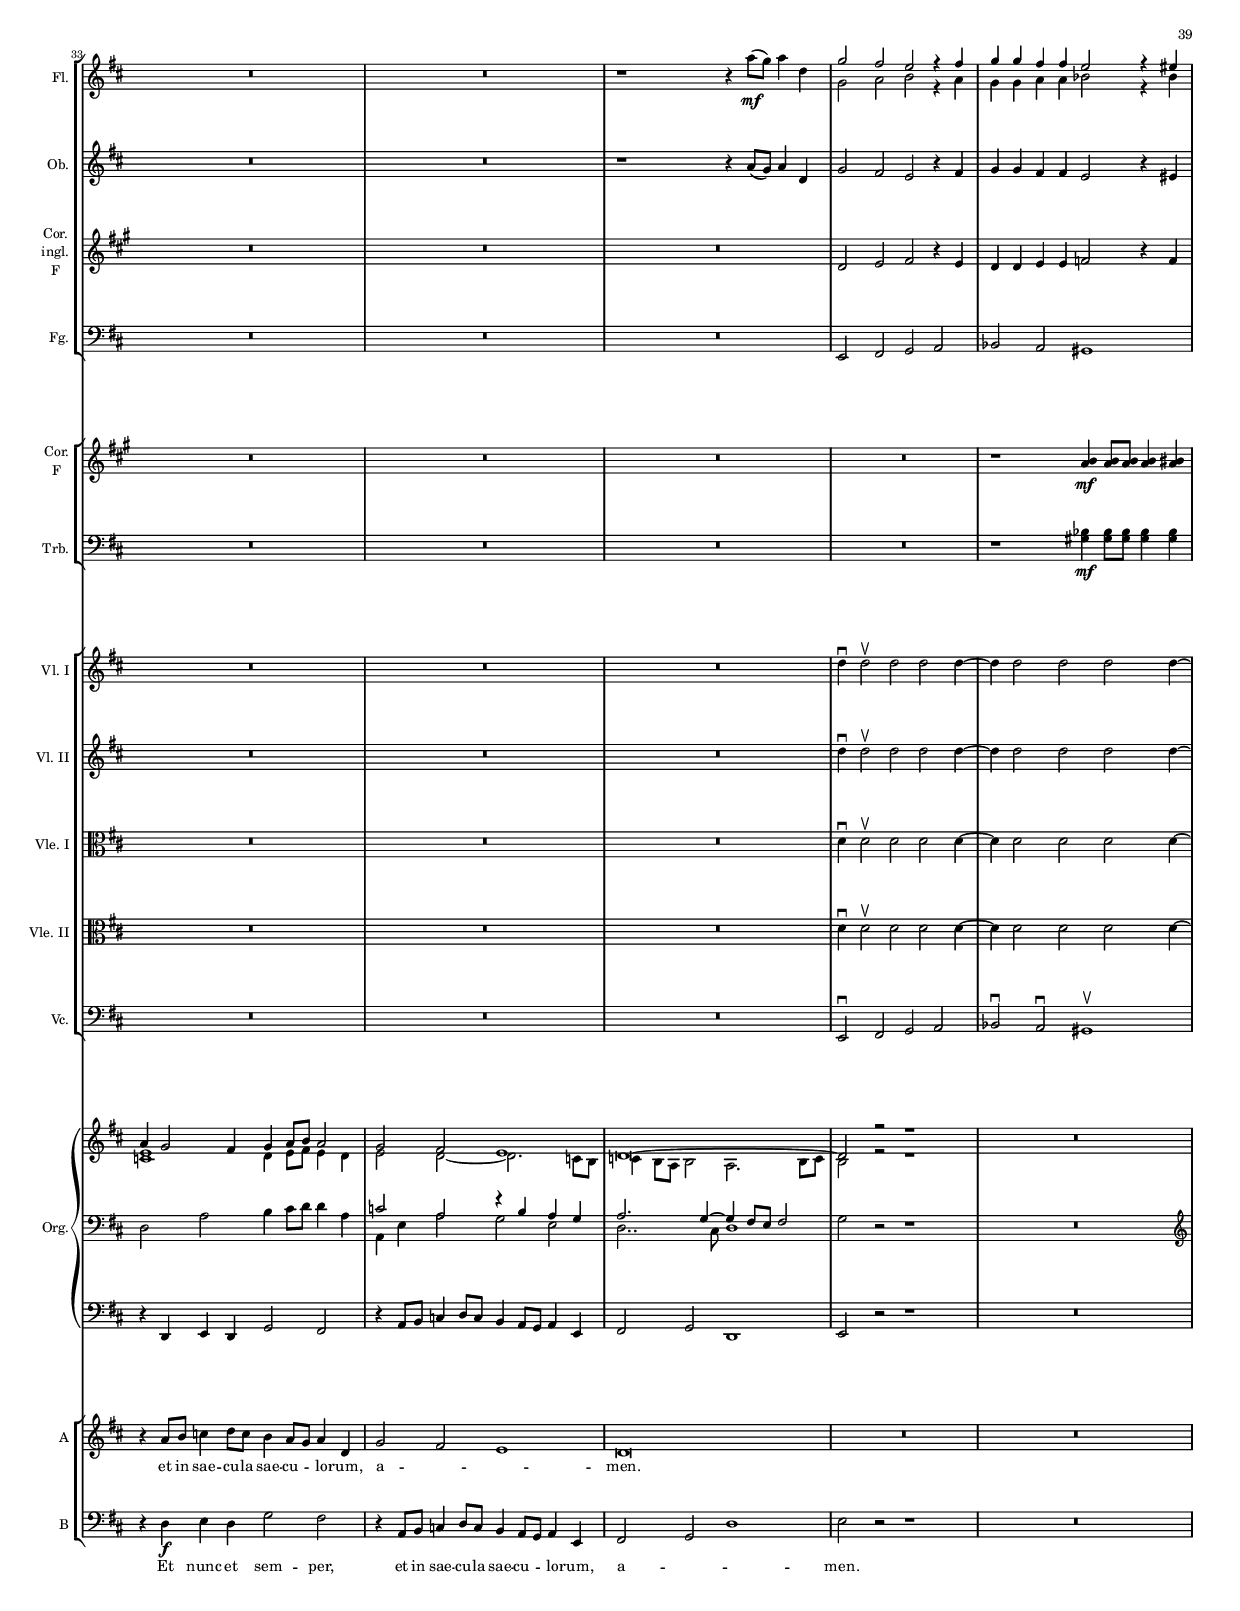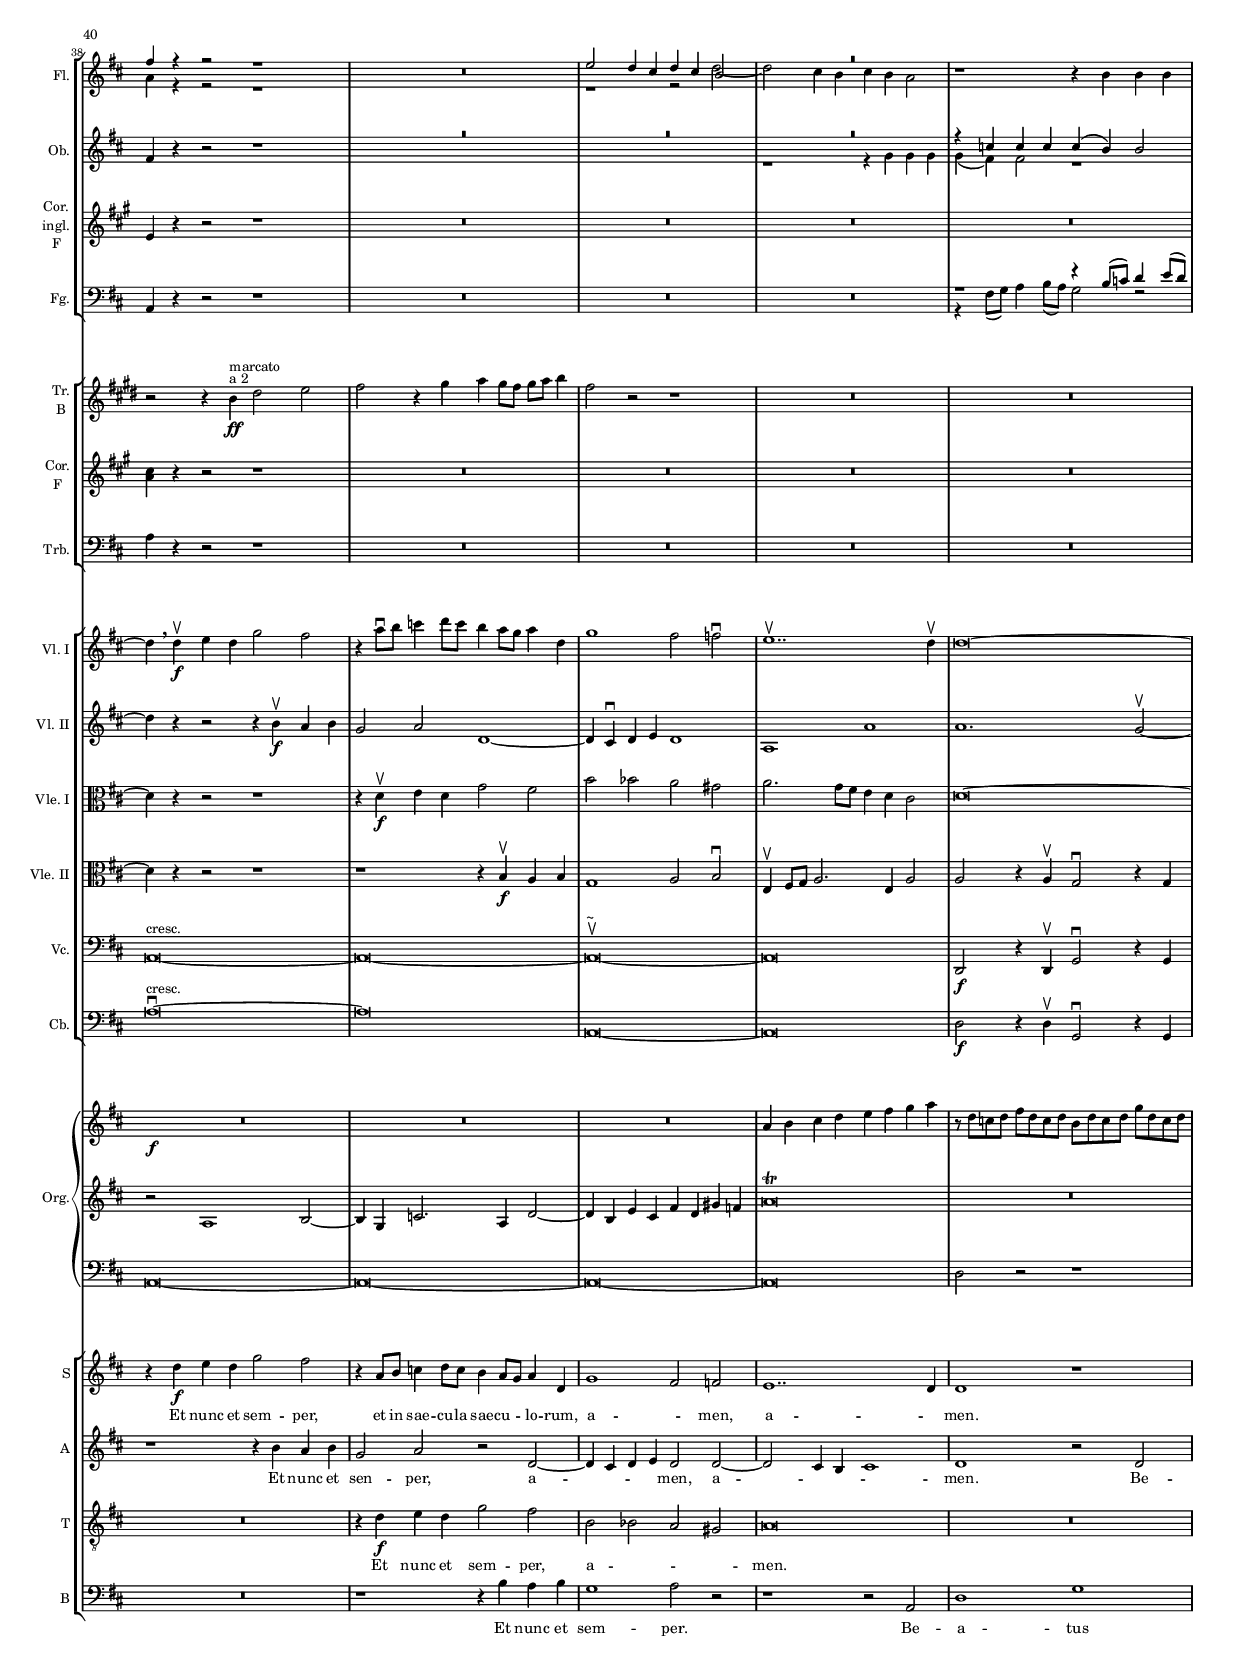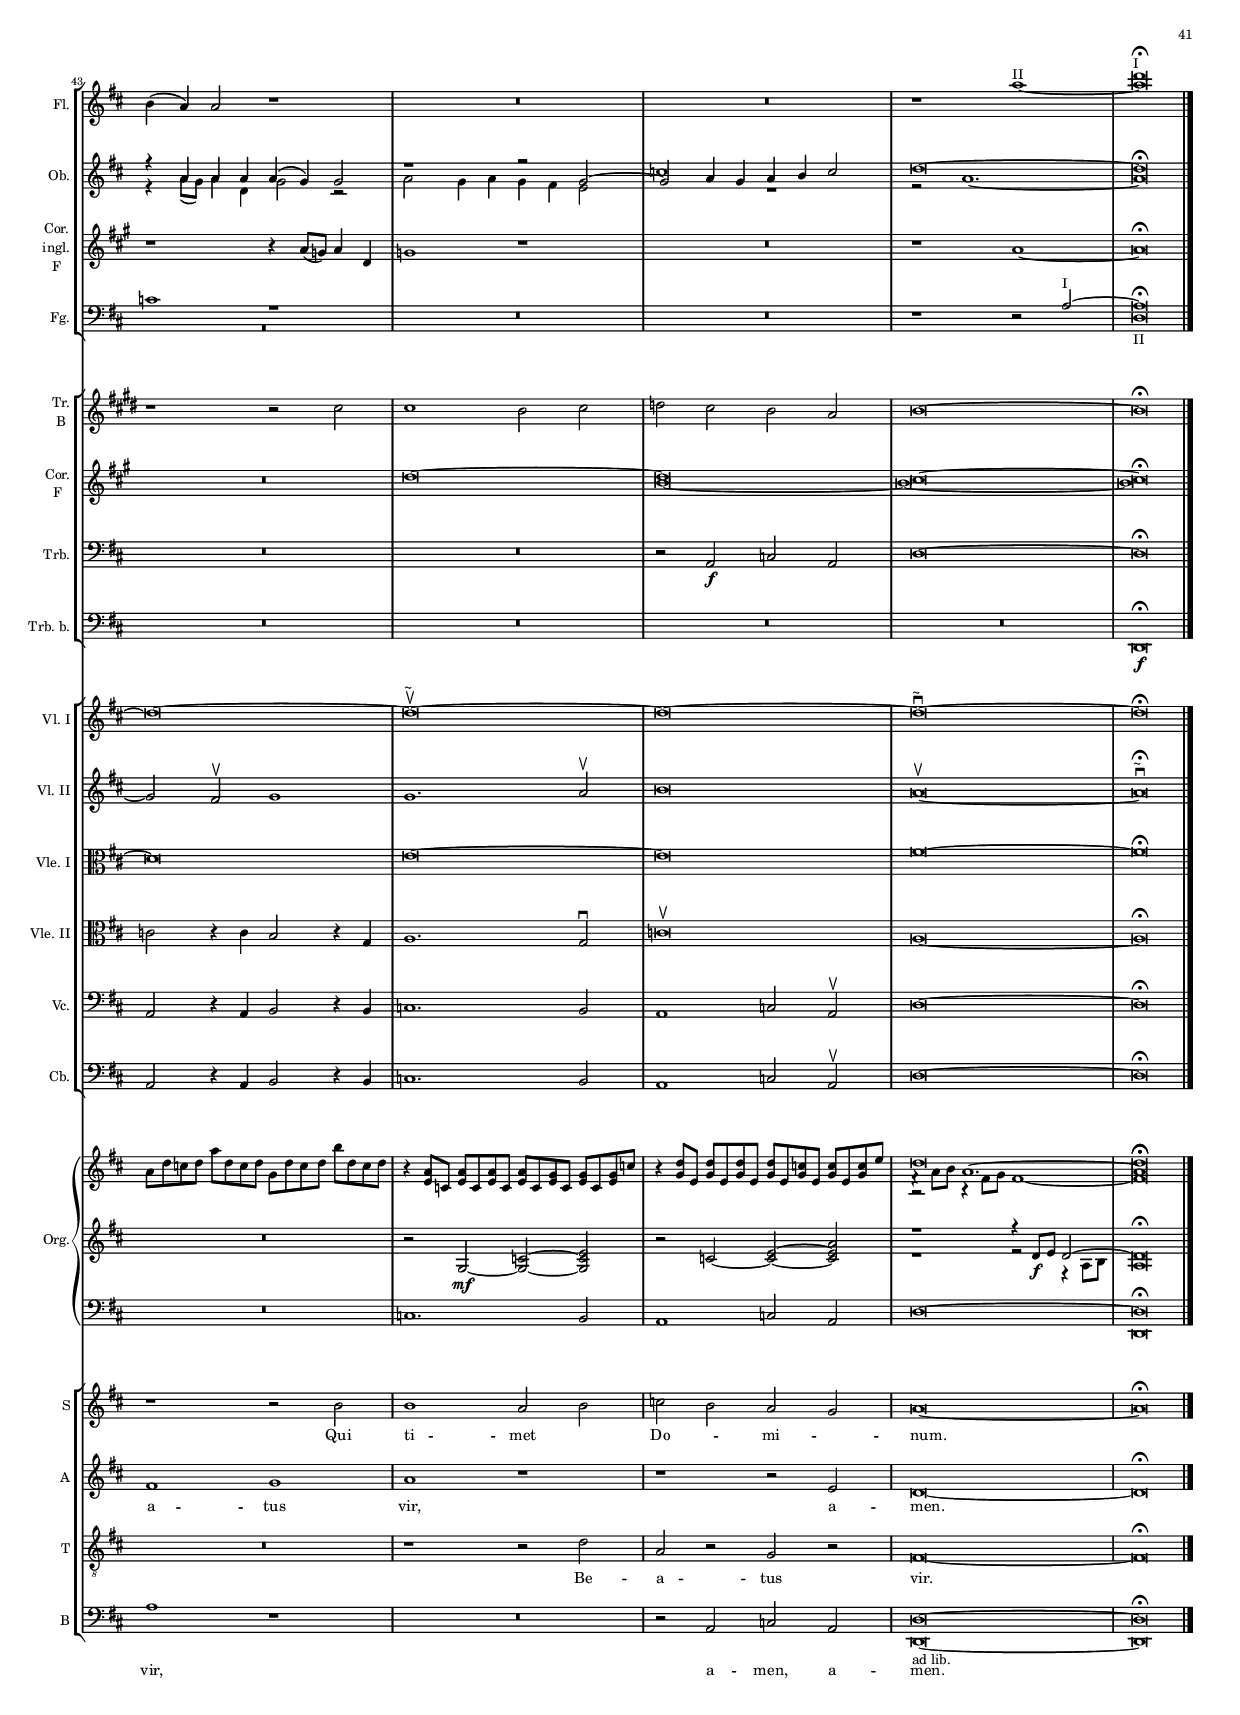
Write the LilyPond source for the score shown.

\include "Common.ily"

#(set-global-staff-size 12)

\layout {
  \context {
    \Staff \RemoveEmptyStaves
    \override VerticalAxisGroup.remove-first = ##t
  }
  \context {
  	\RhythmicStaff \RemoveEmptyStaves
  	\override VerticalAxisGroup.remove-first = ##t
  }
  indent = 1\cm
}

\paper {
	left-margin = 1.4\cm
	right-margin = 0.8\cm
}

\A
\B
\C
\D
\E
\F
\G
\H
\I
\J
\K